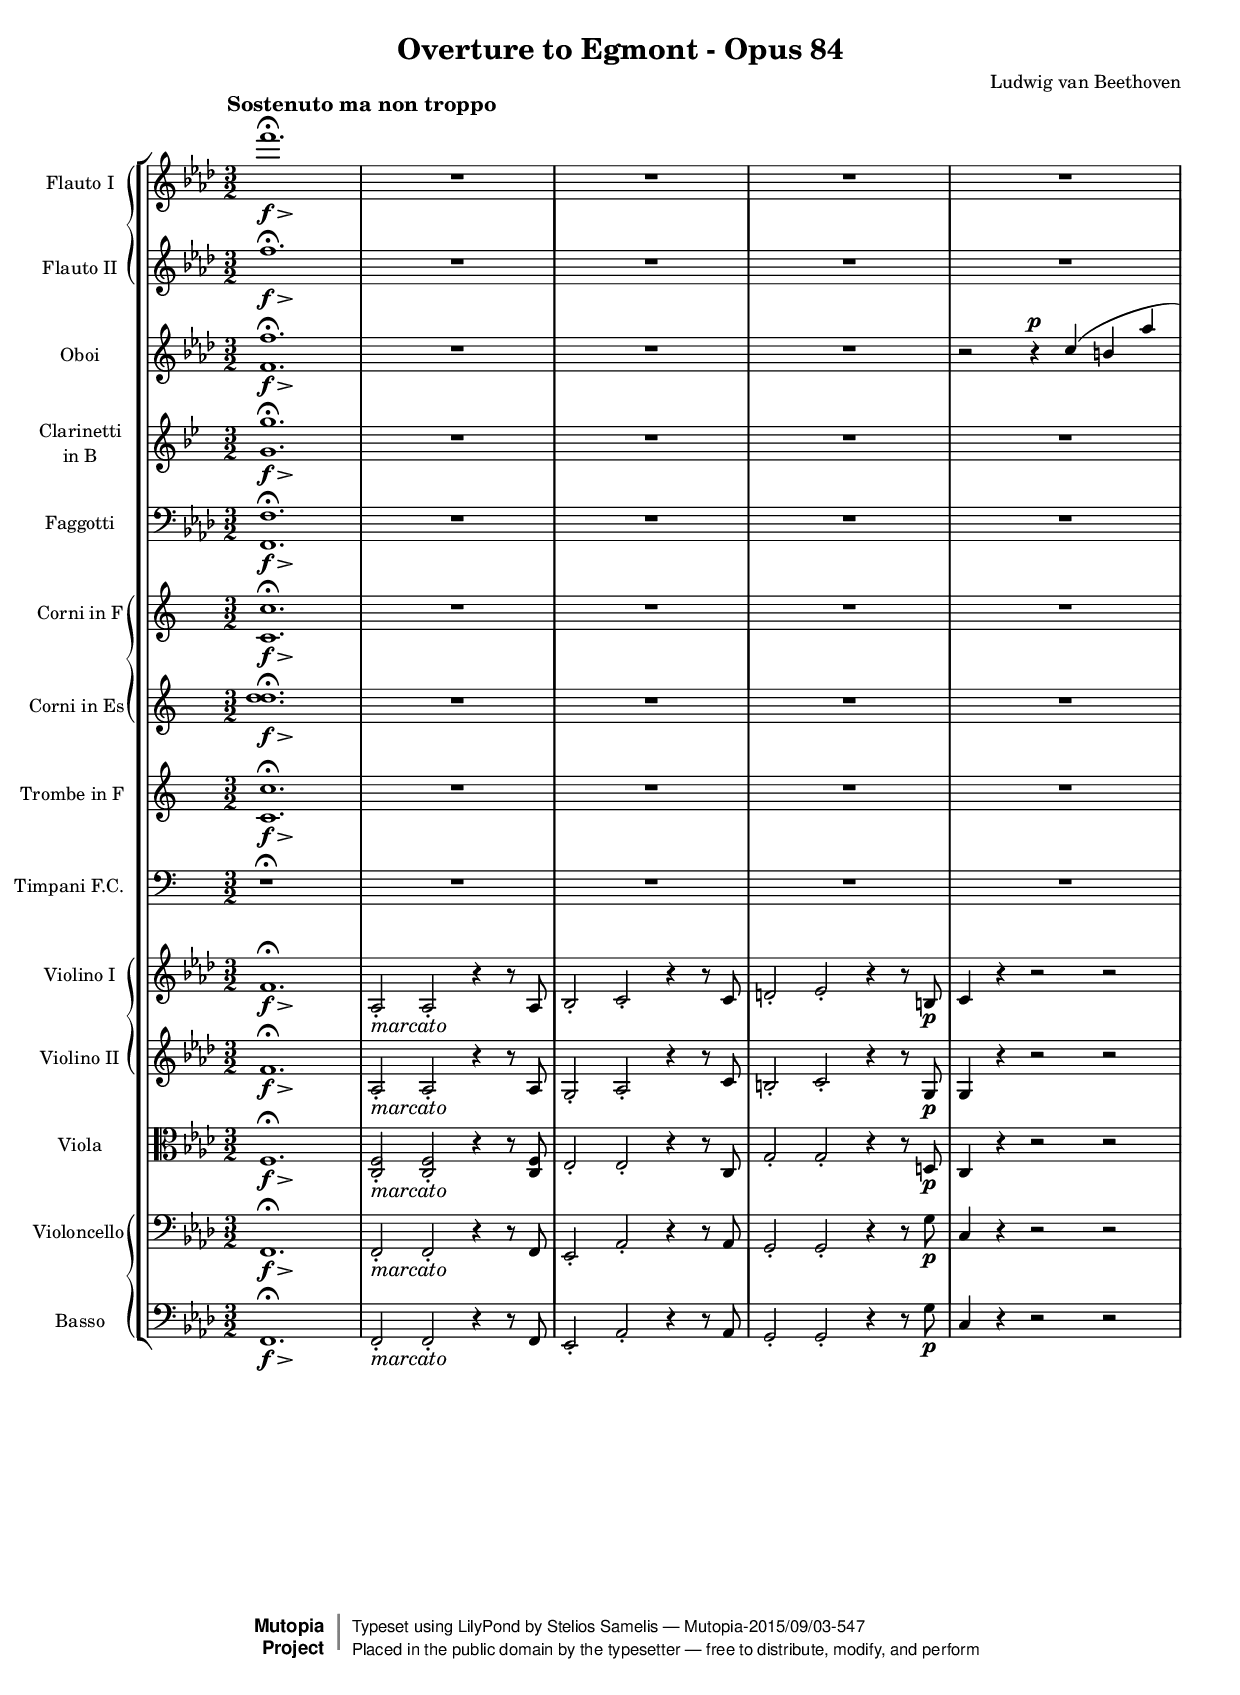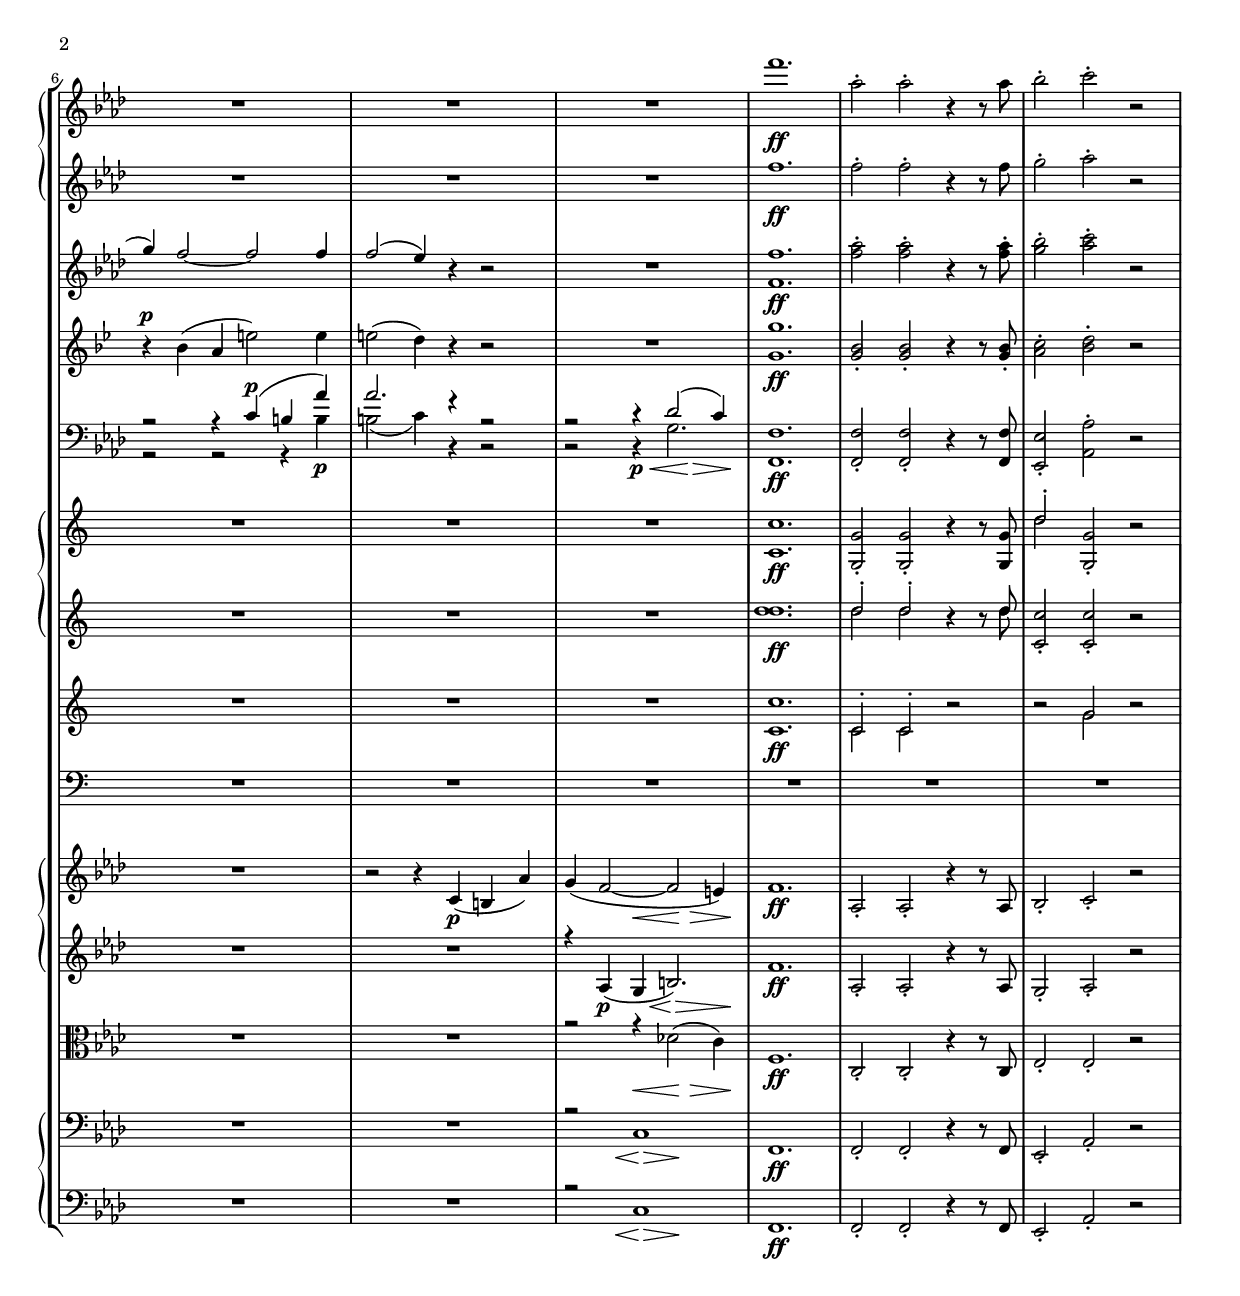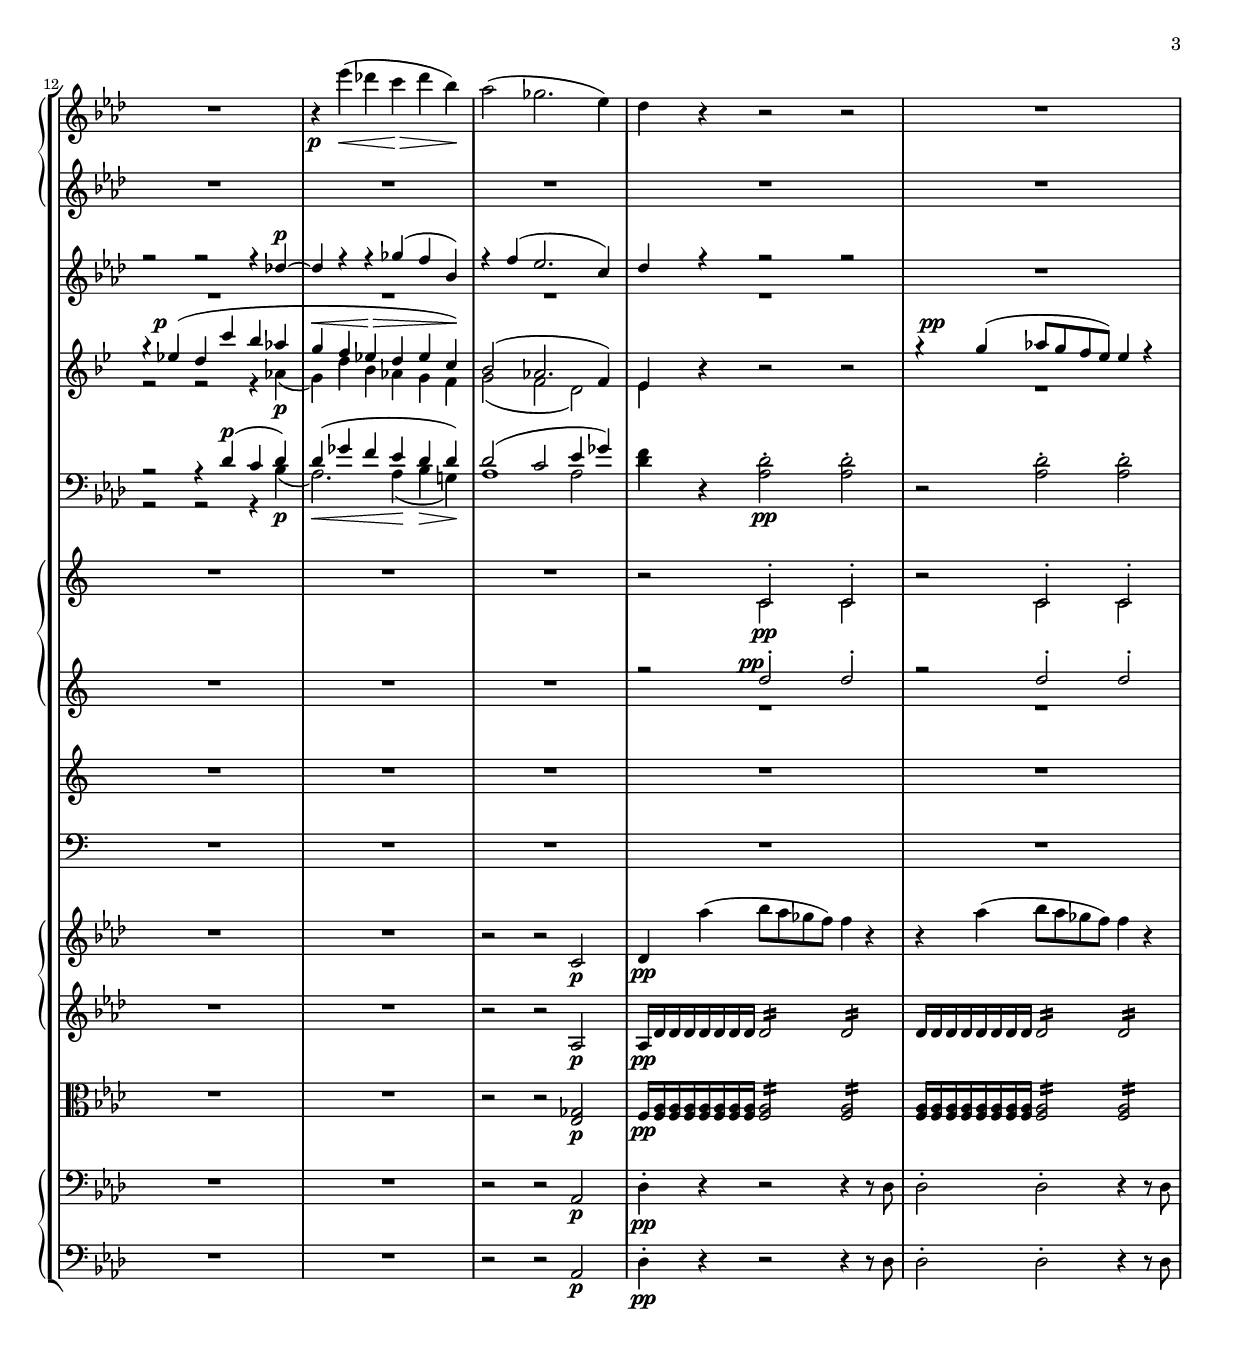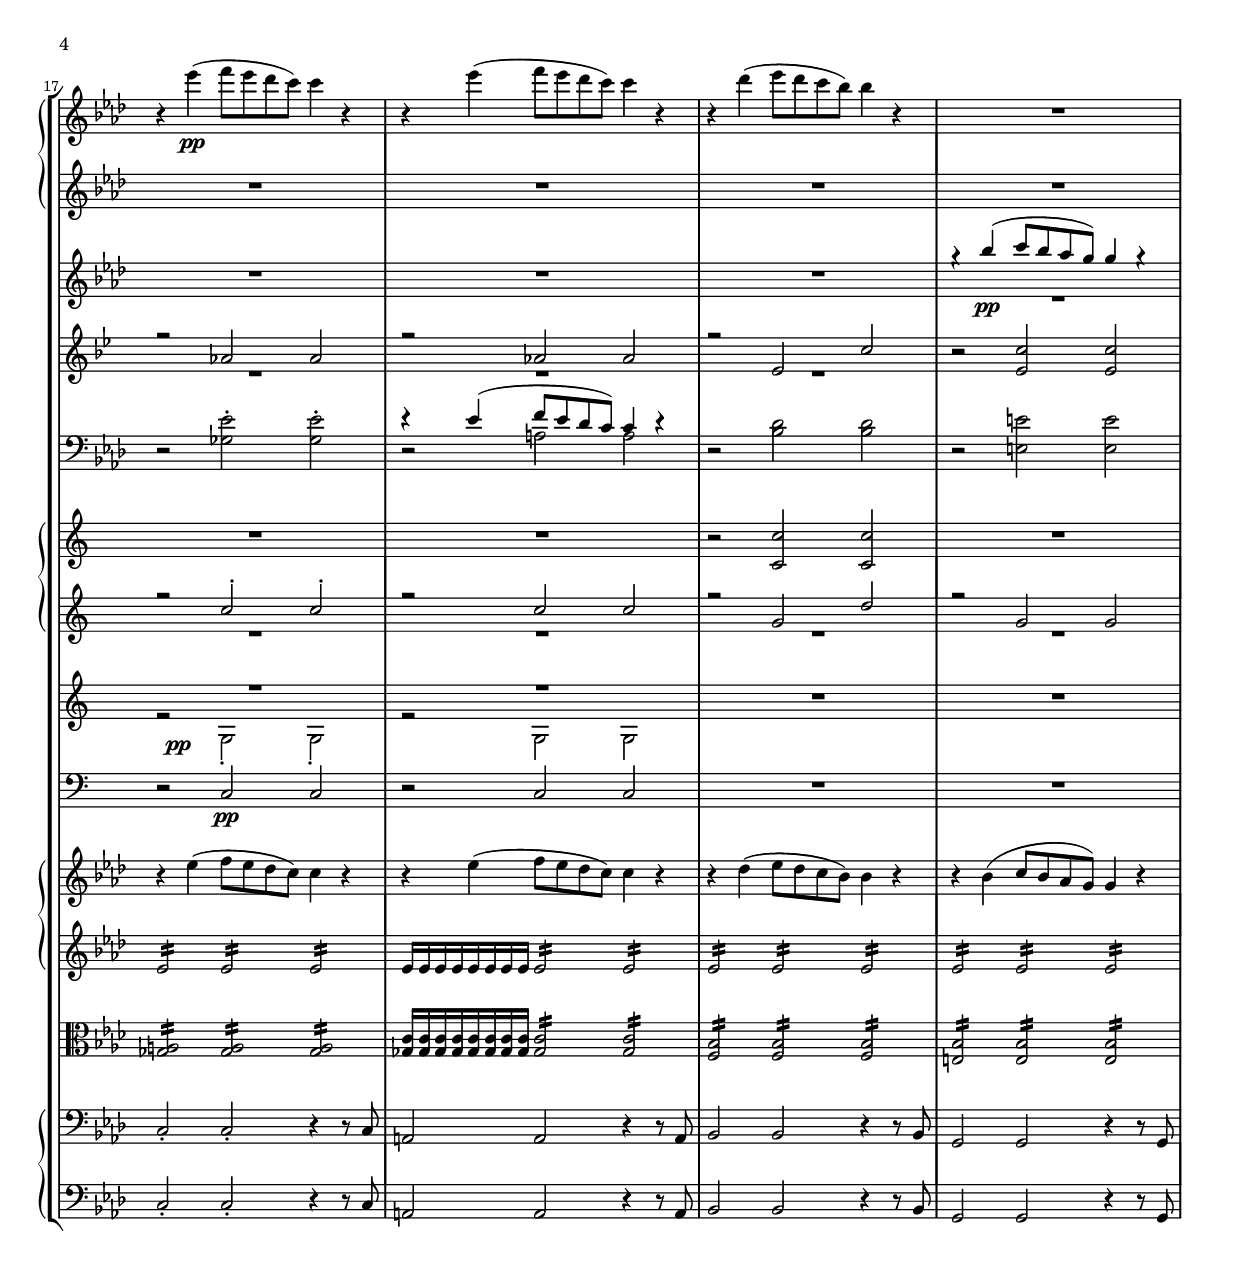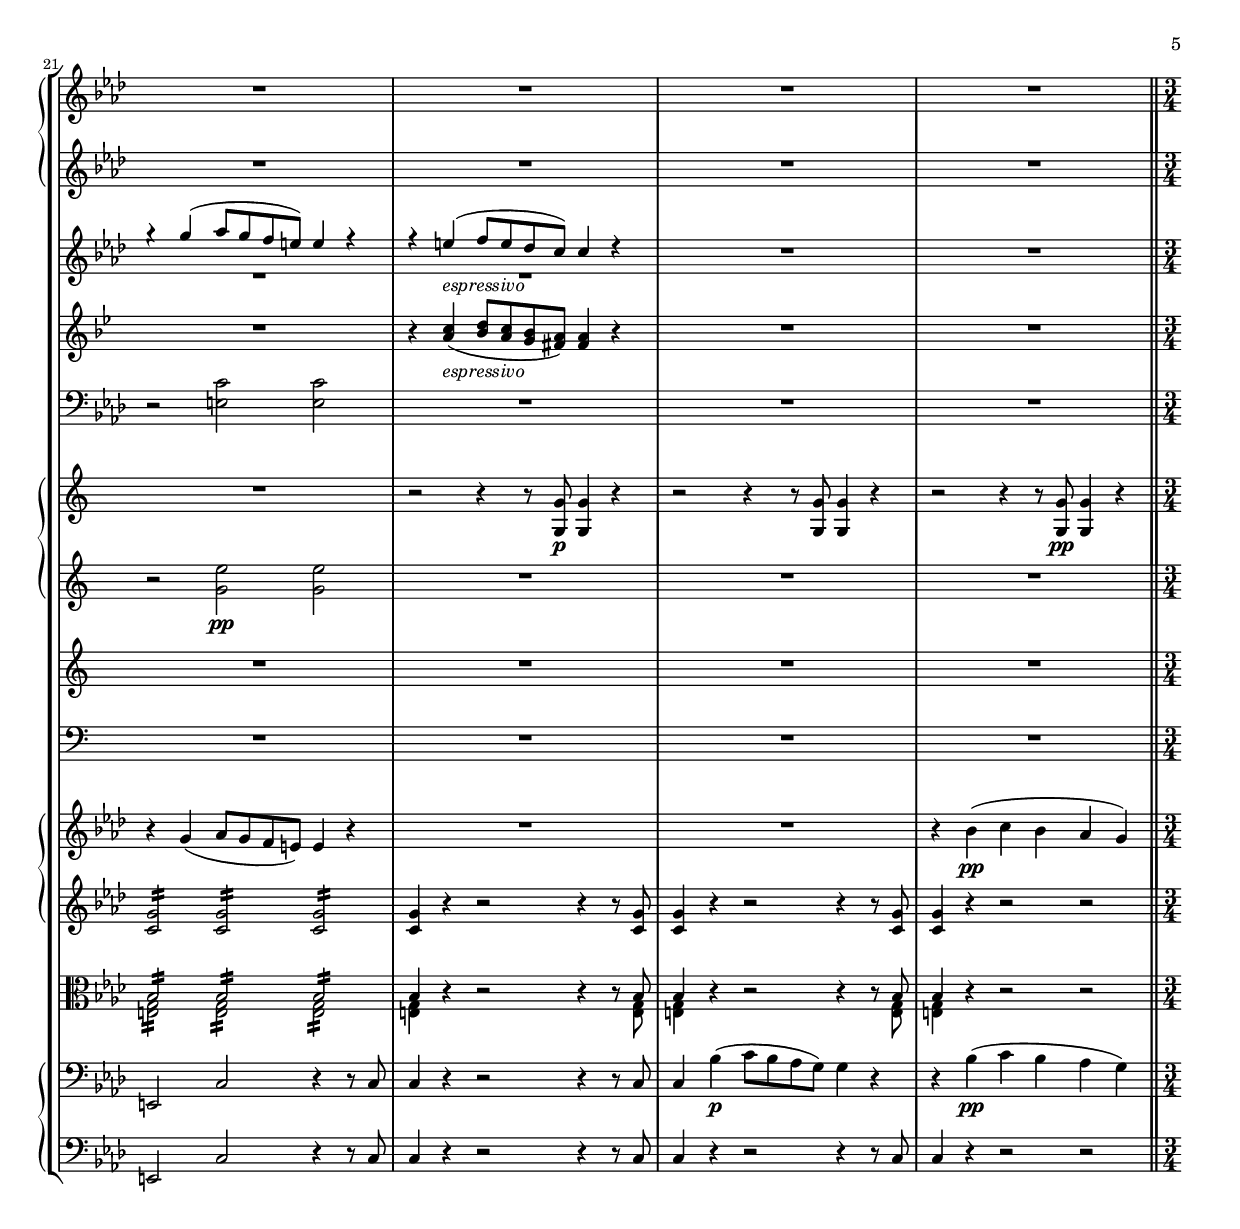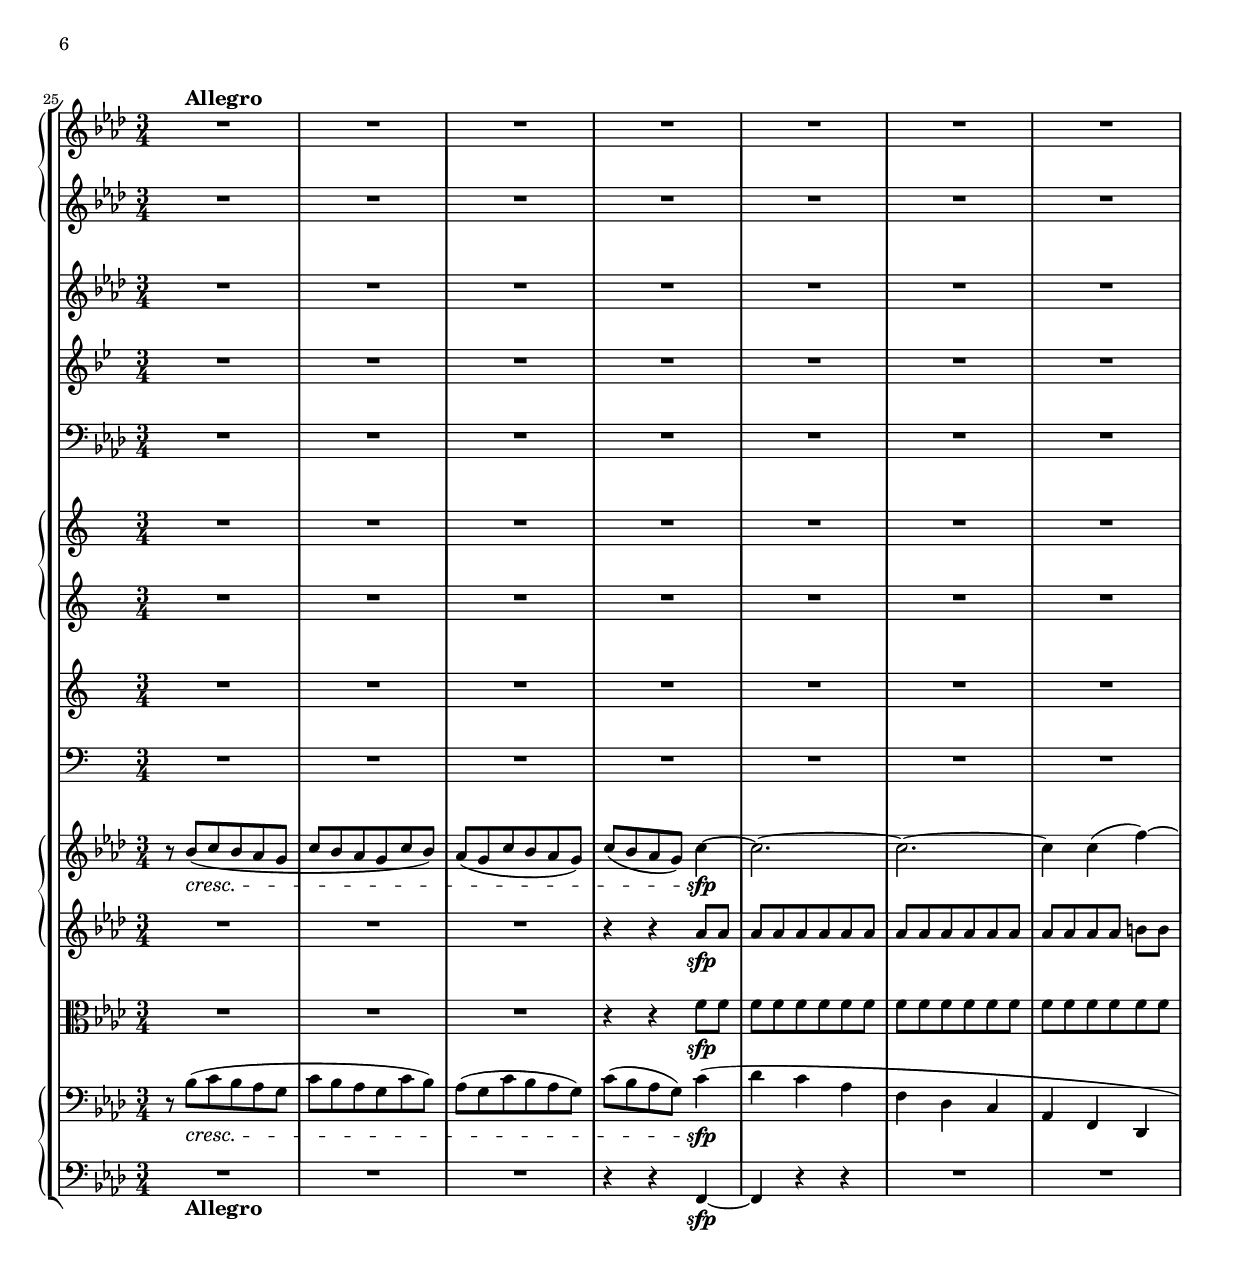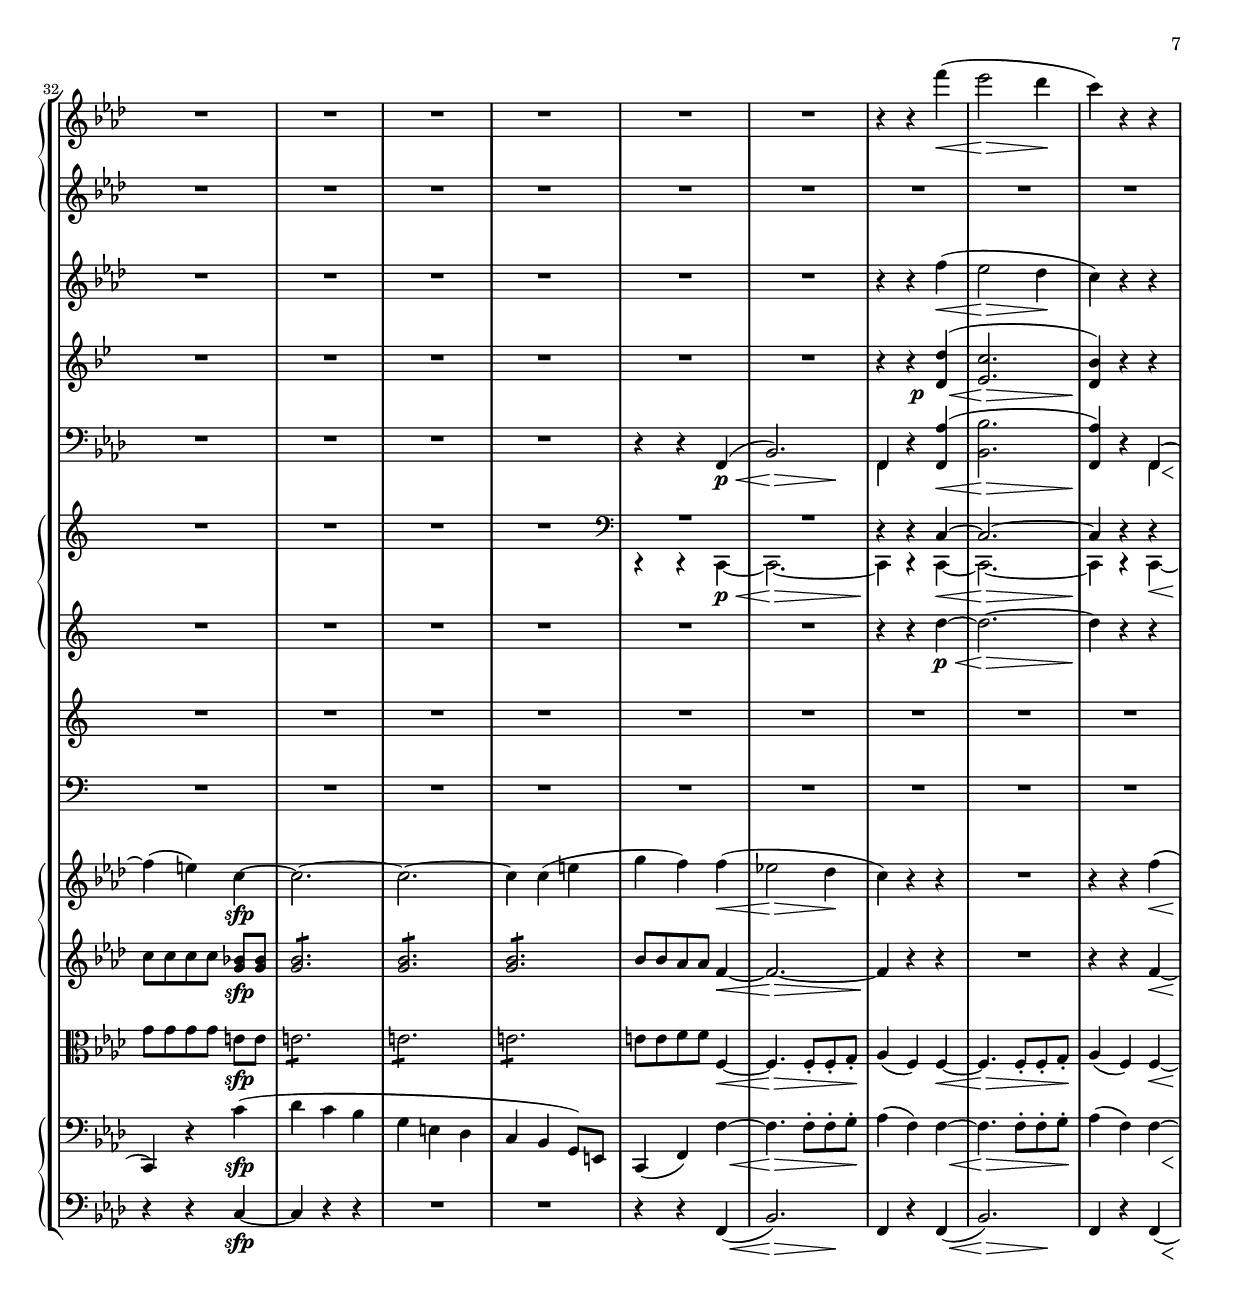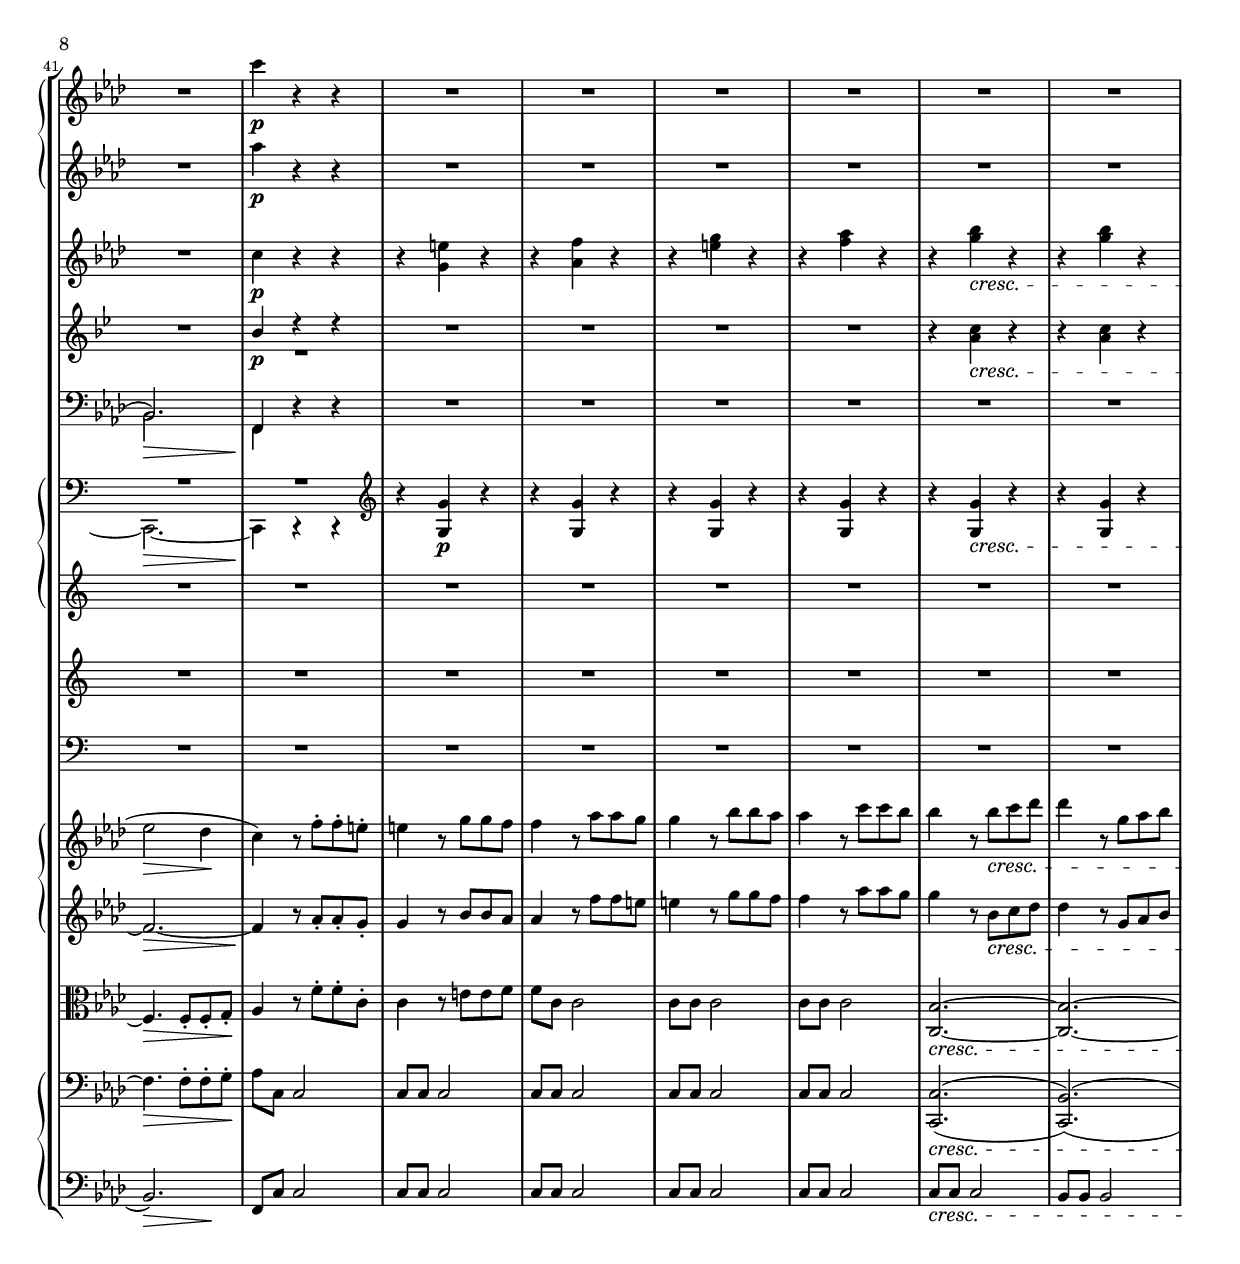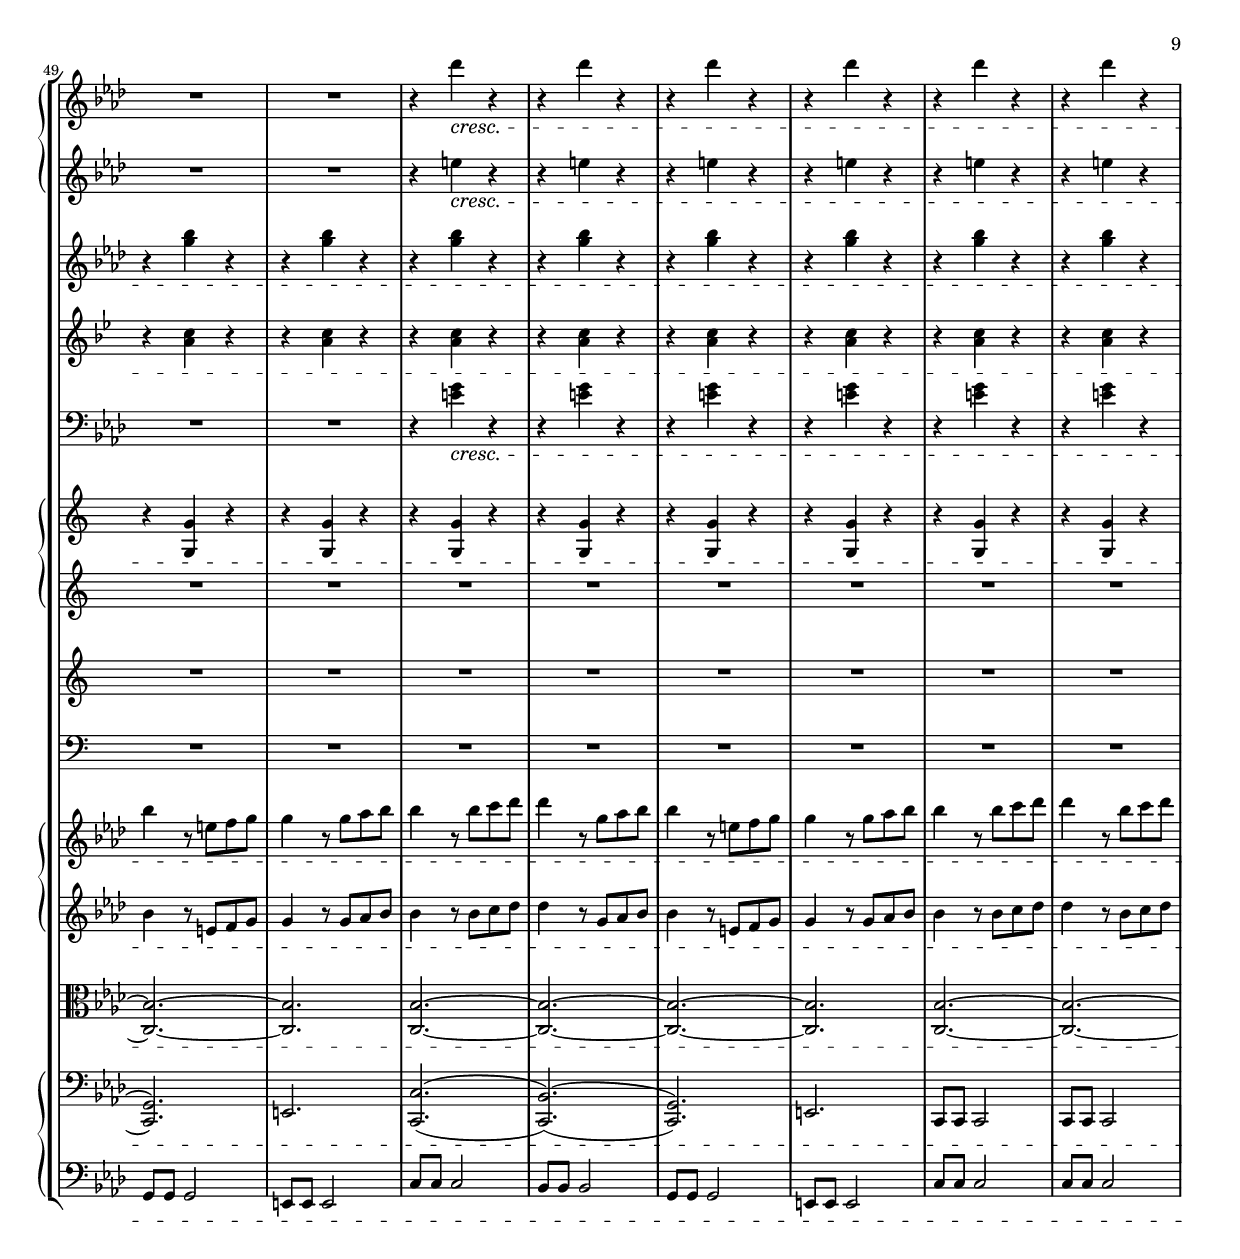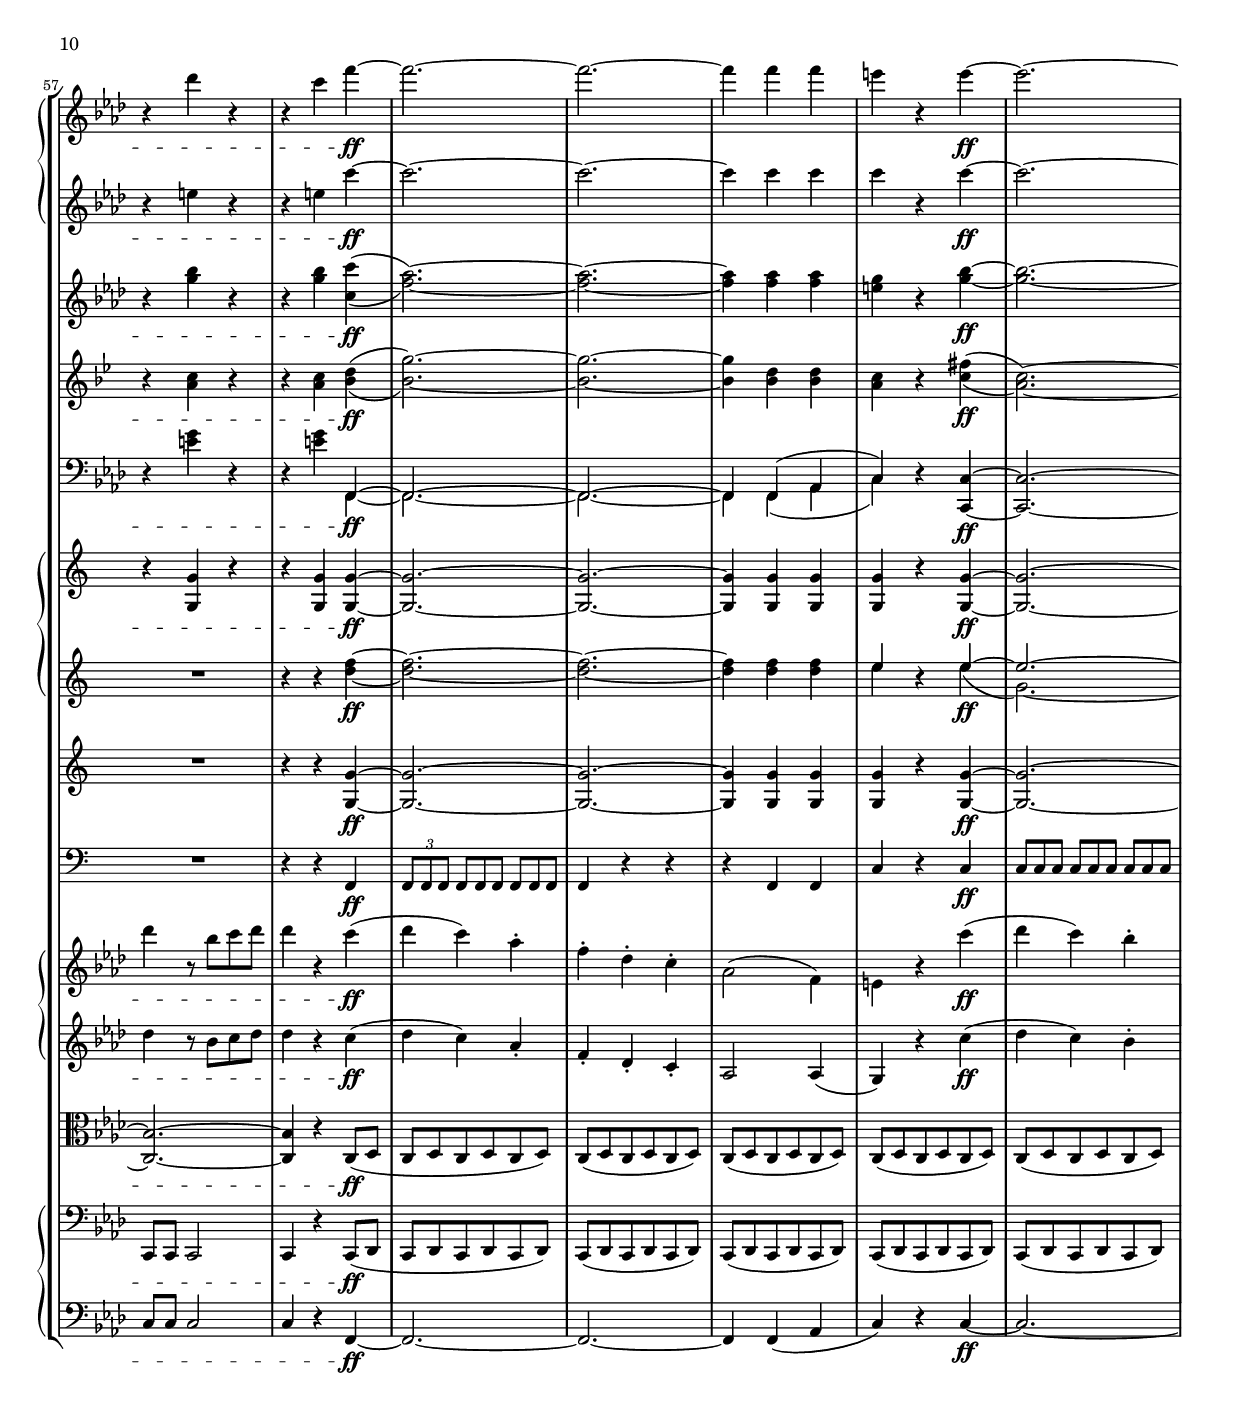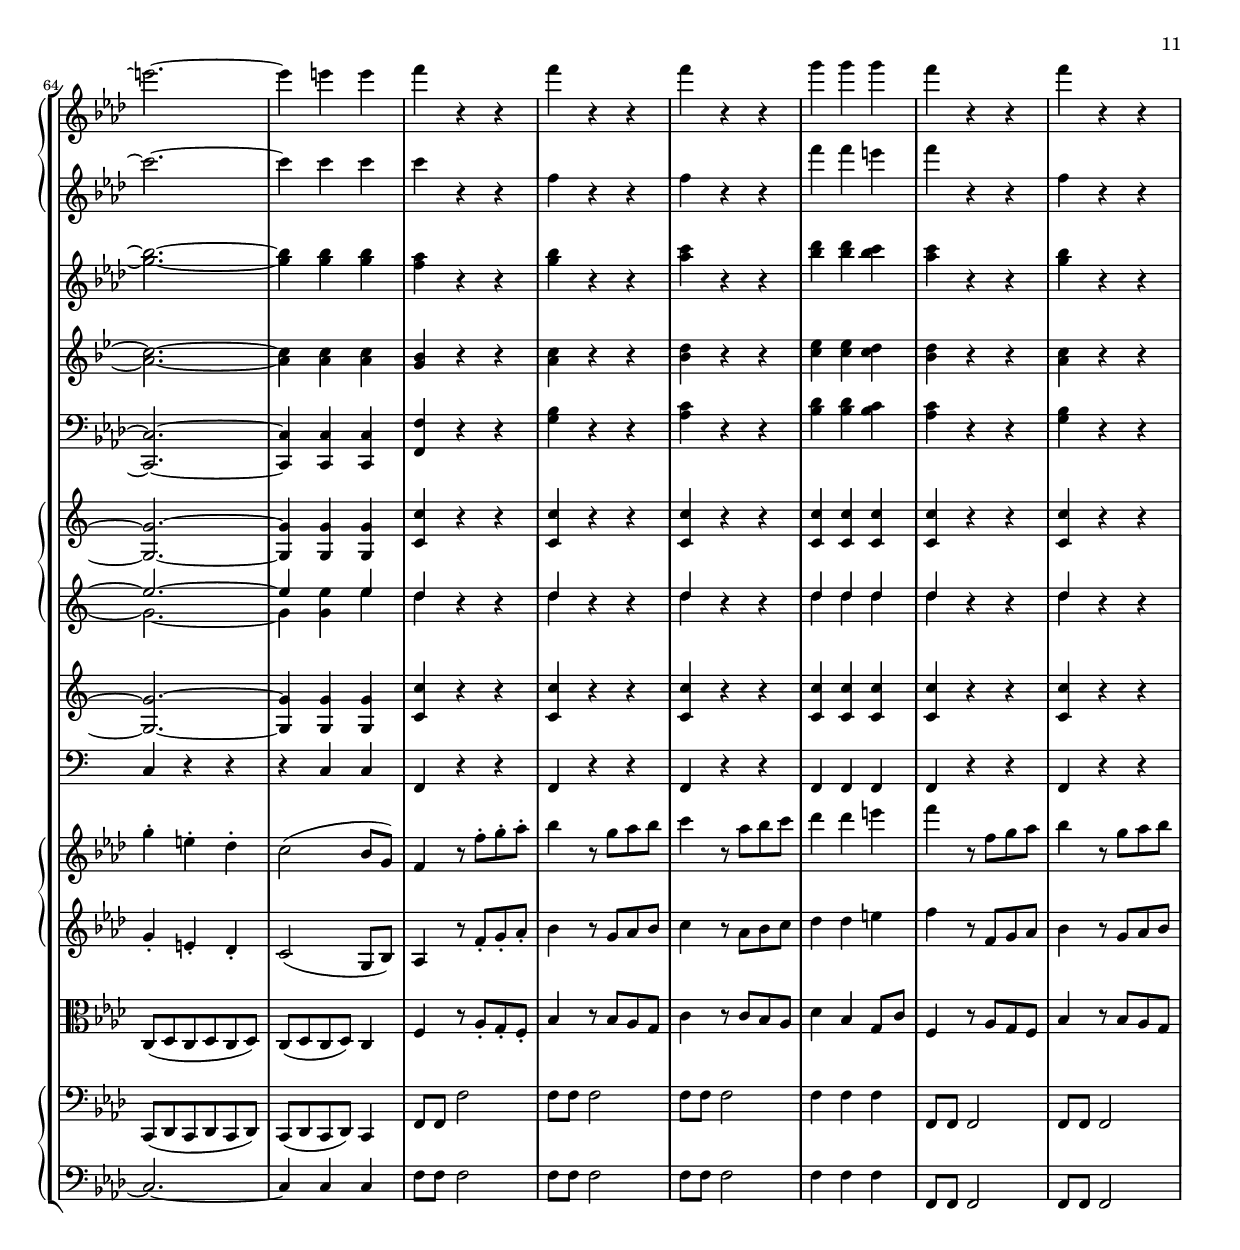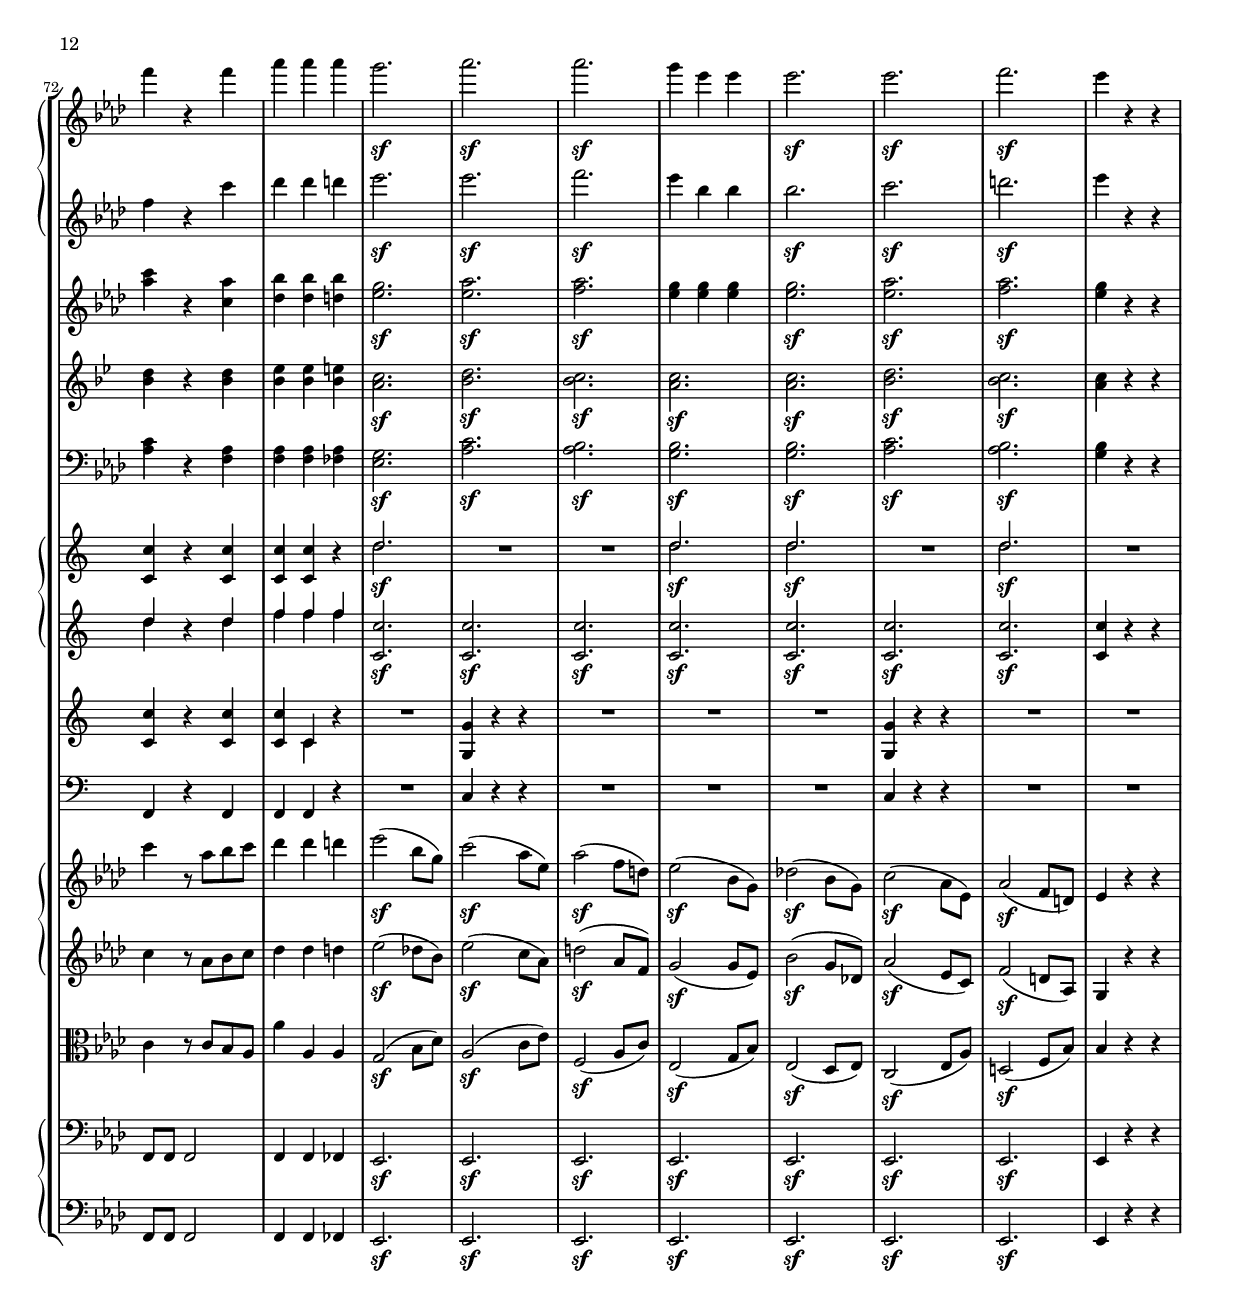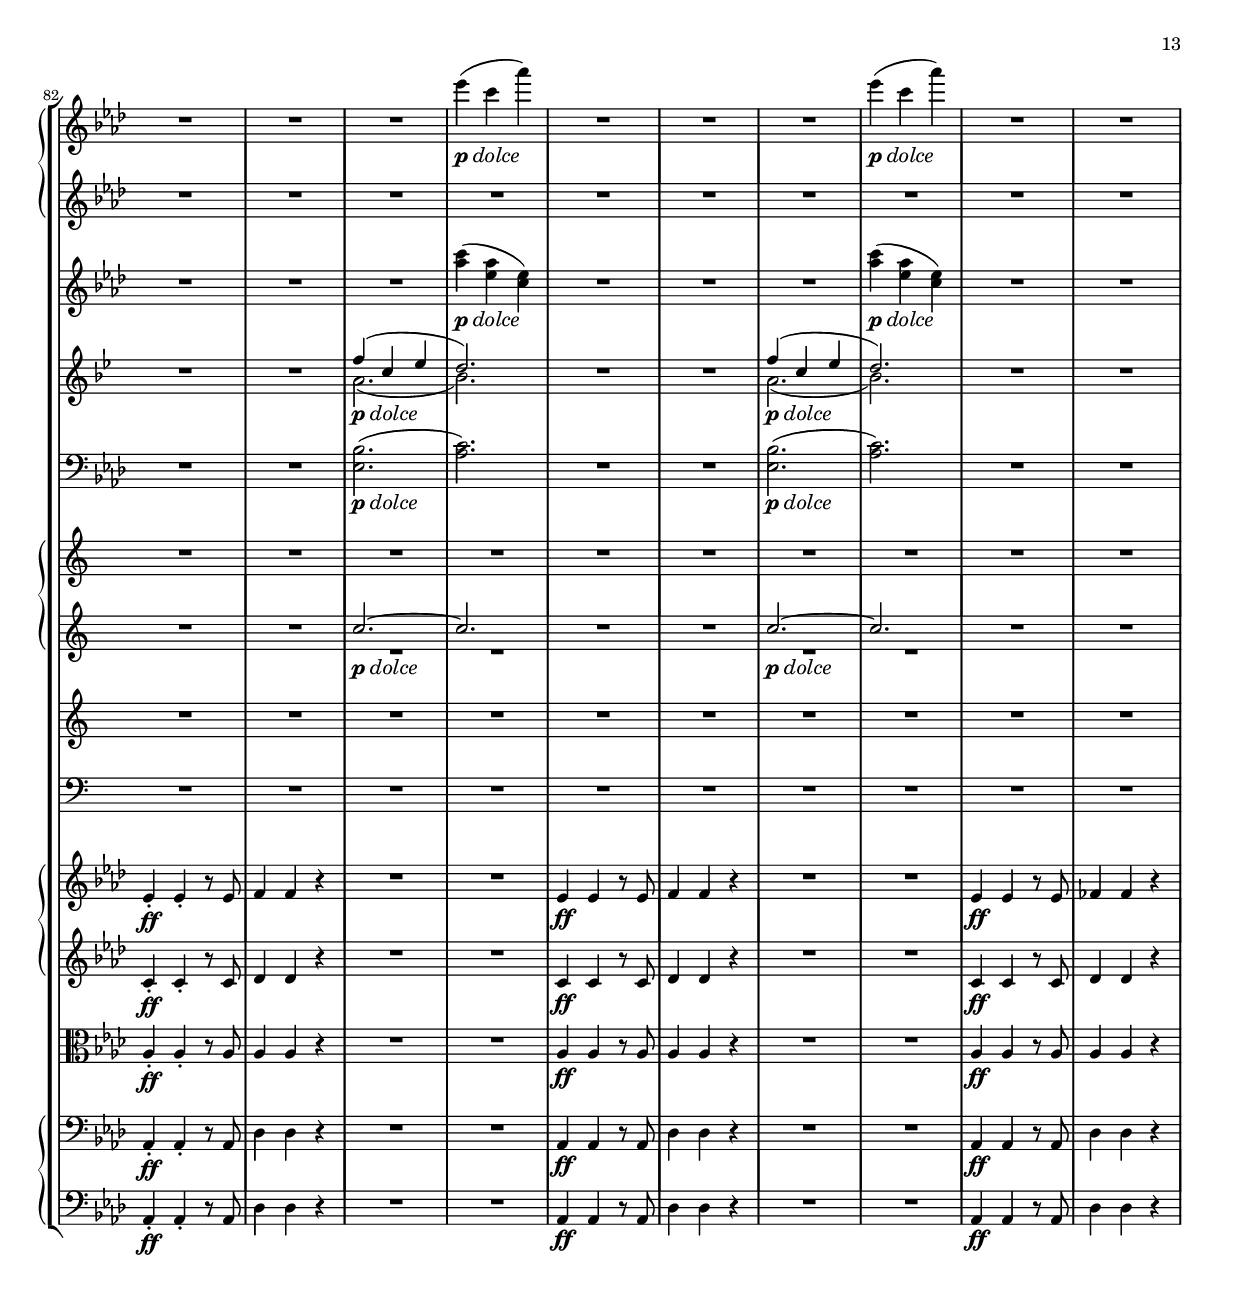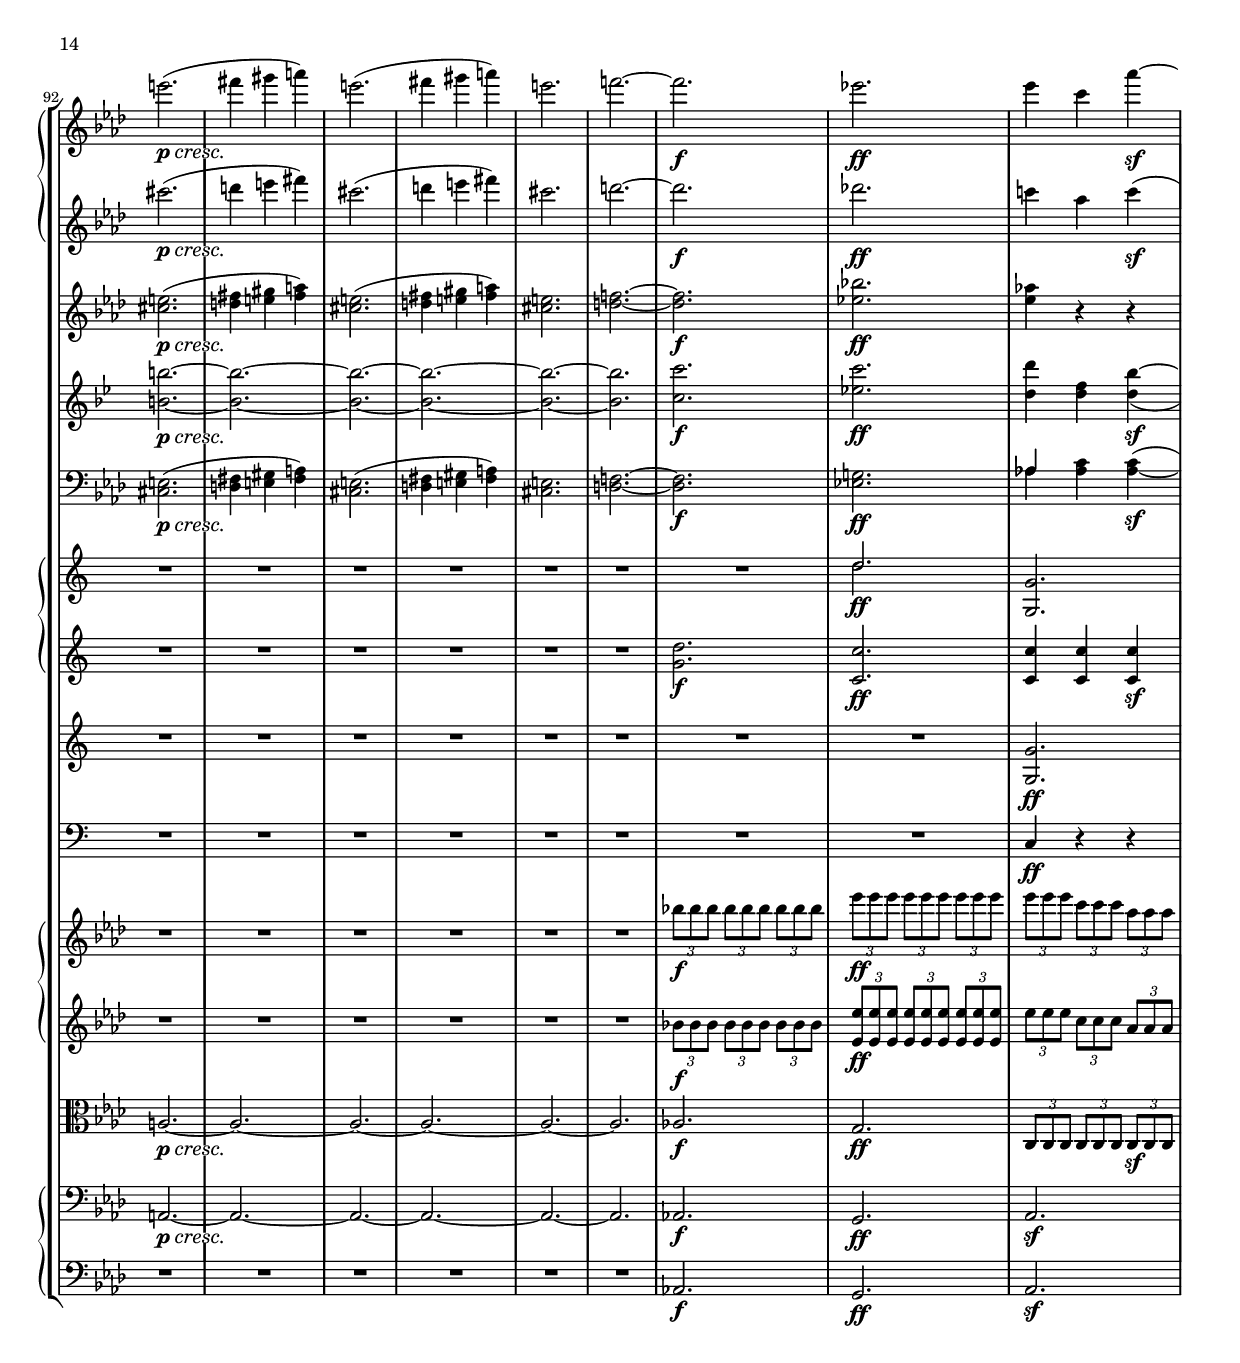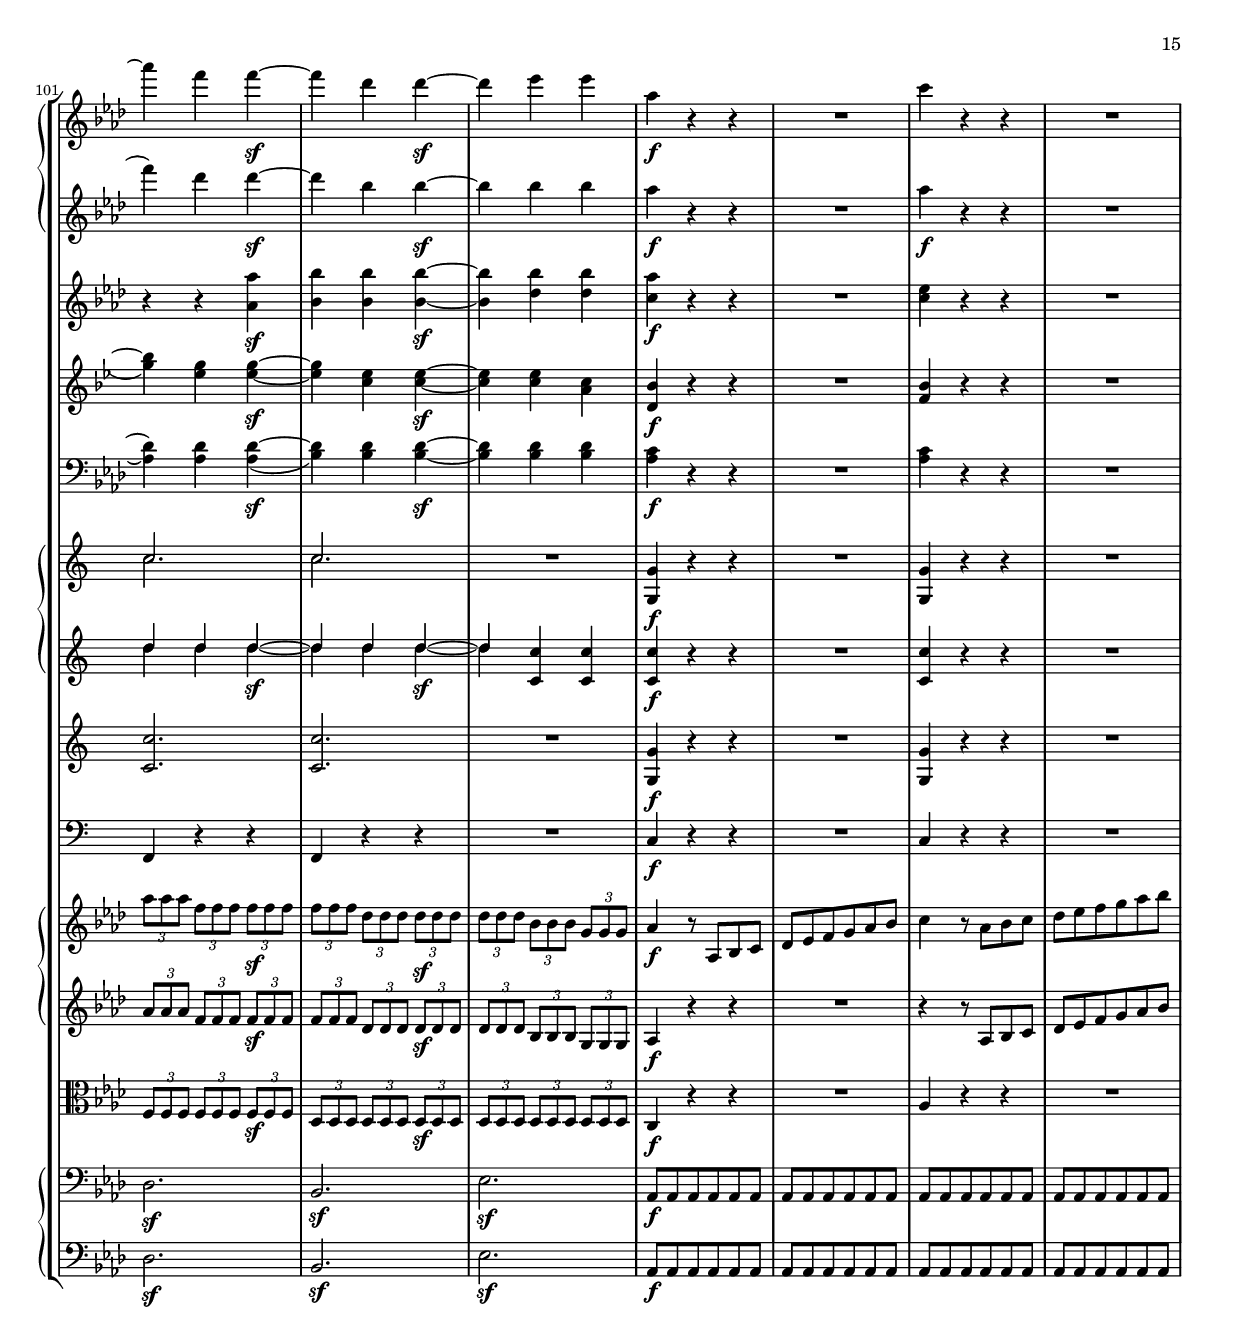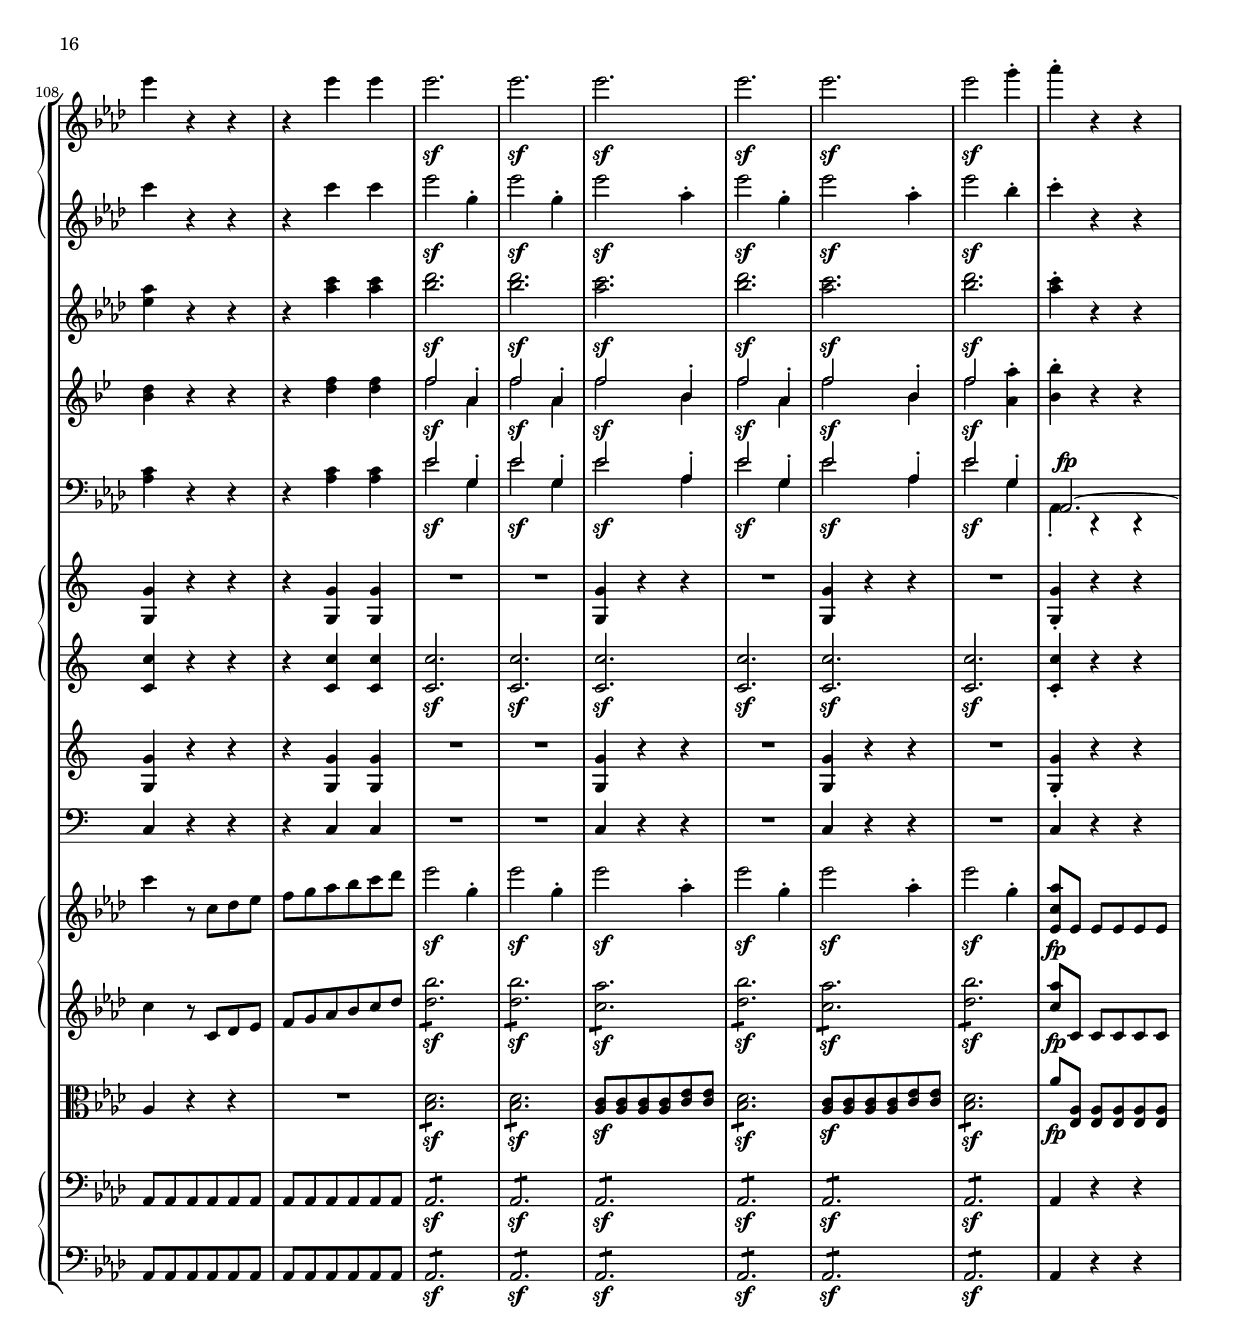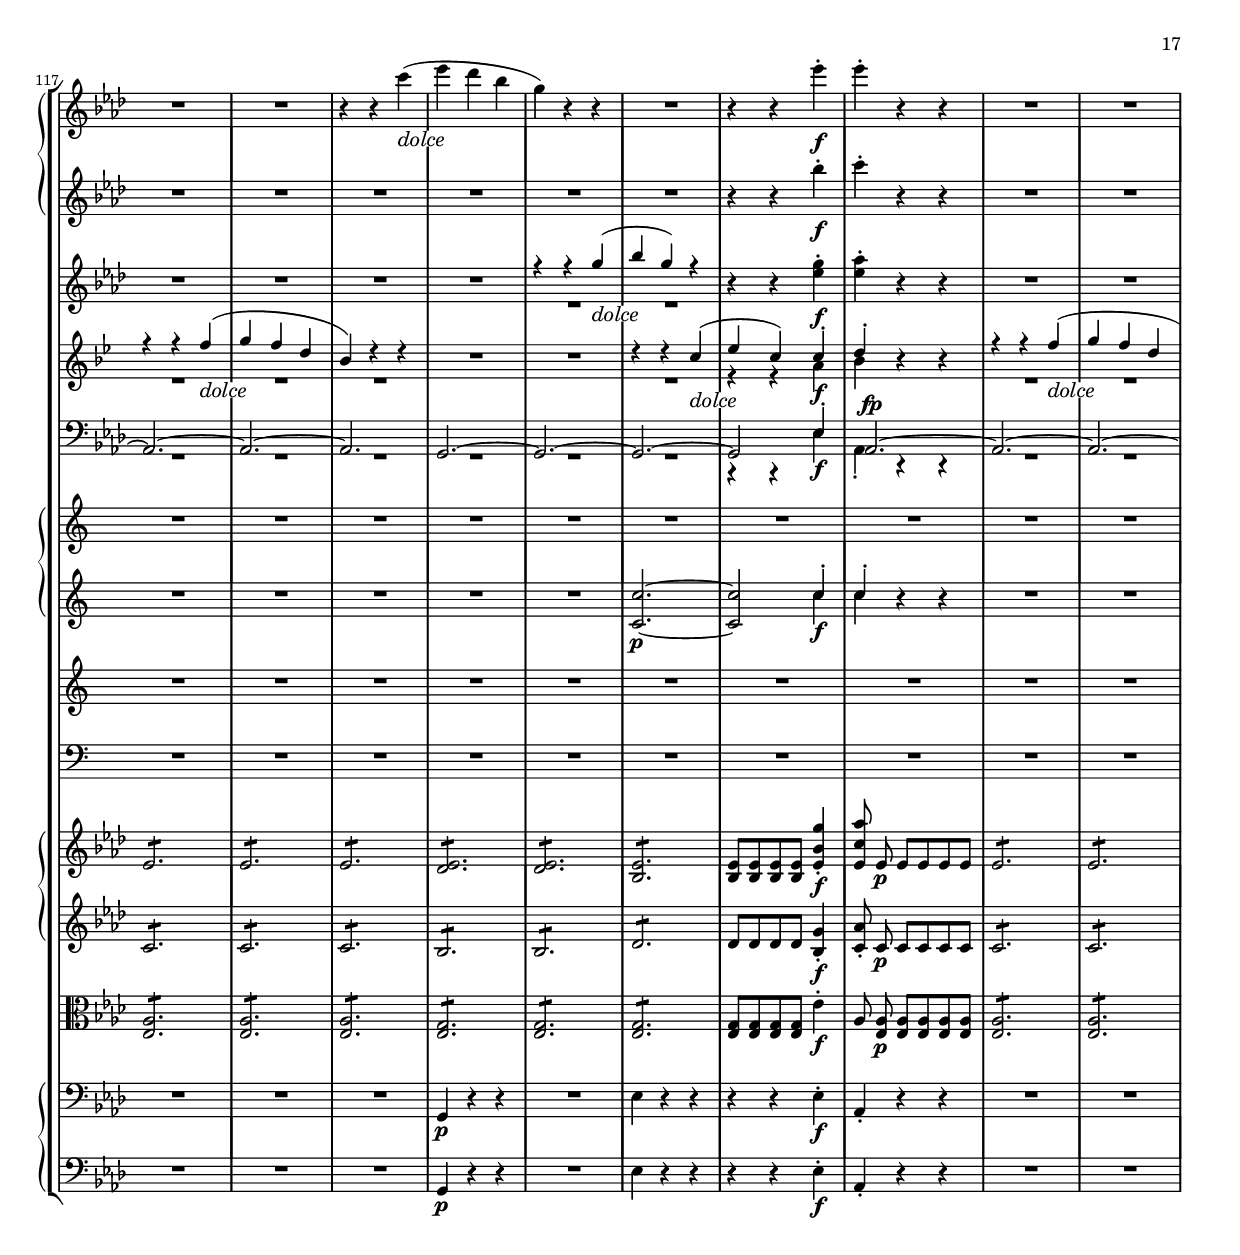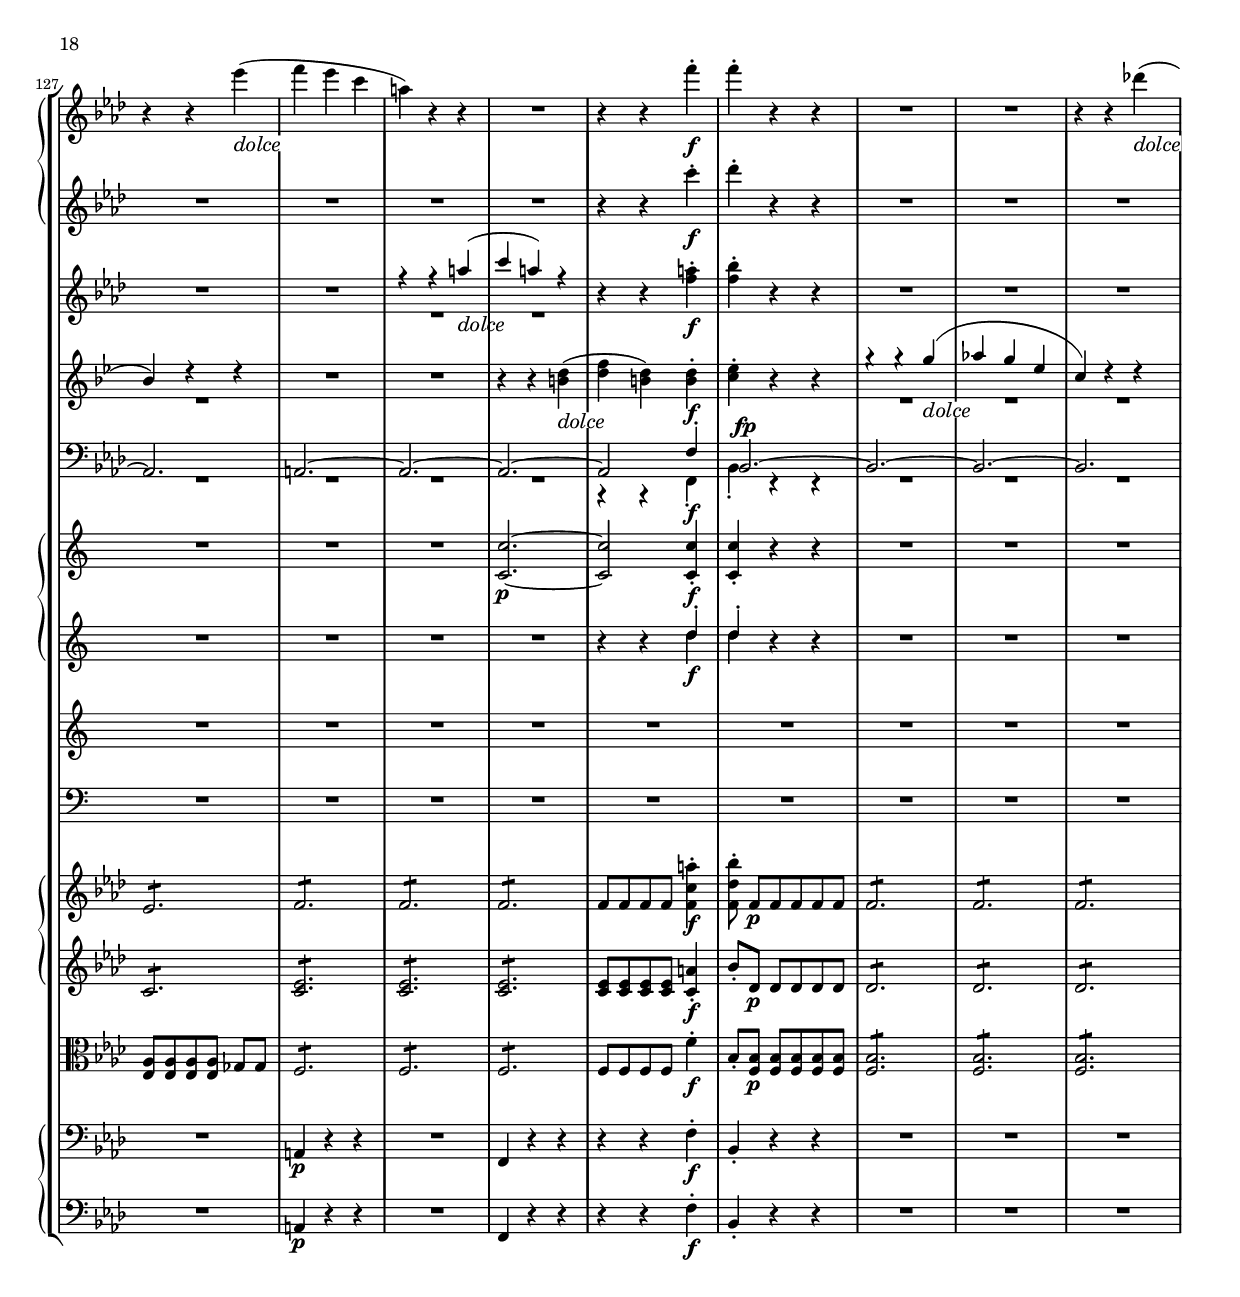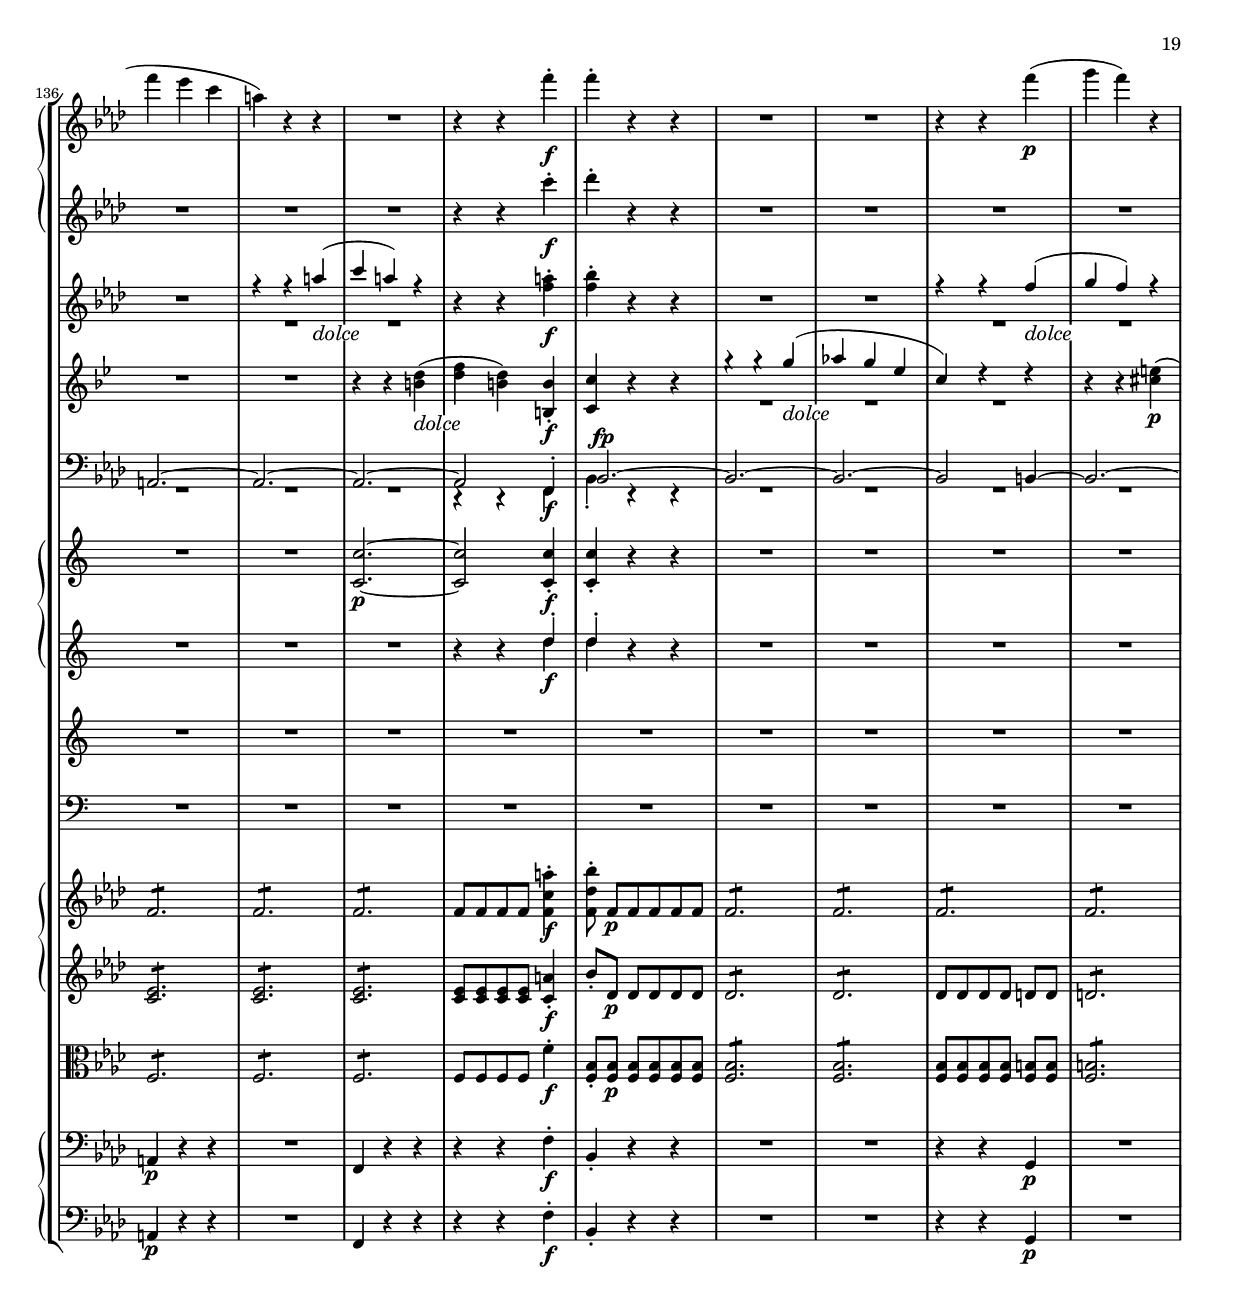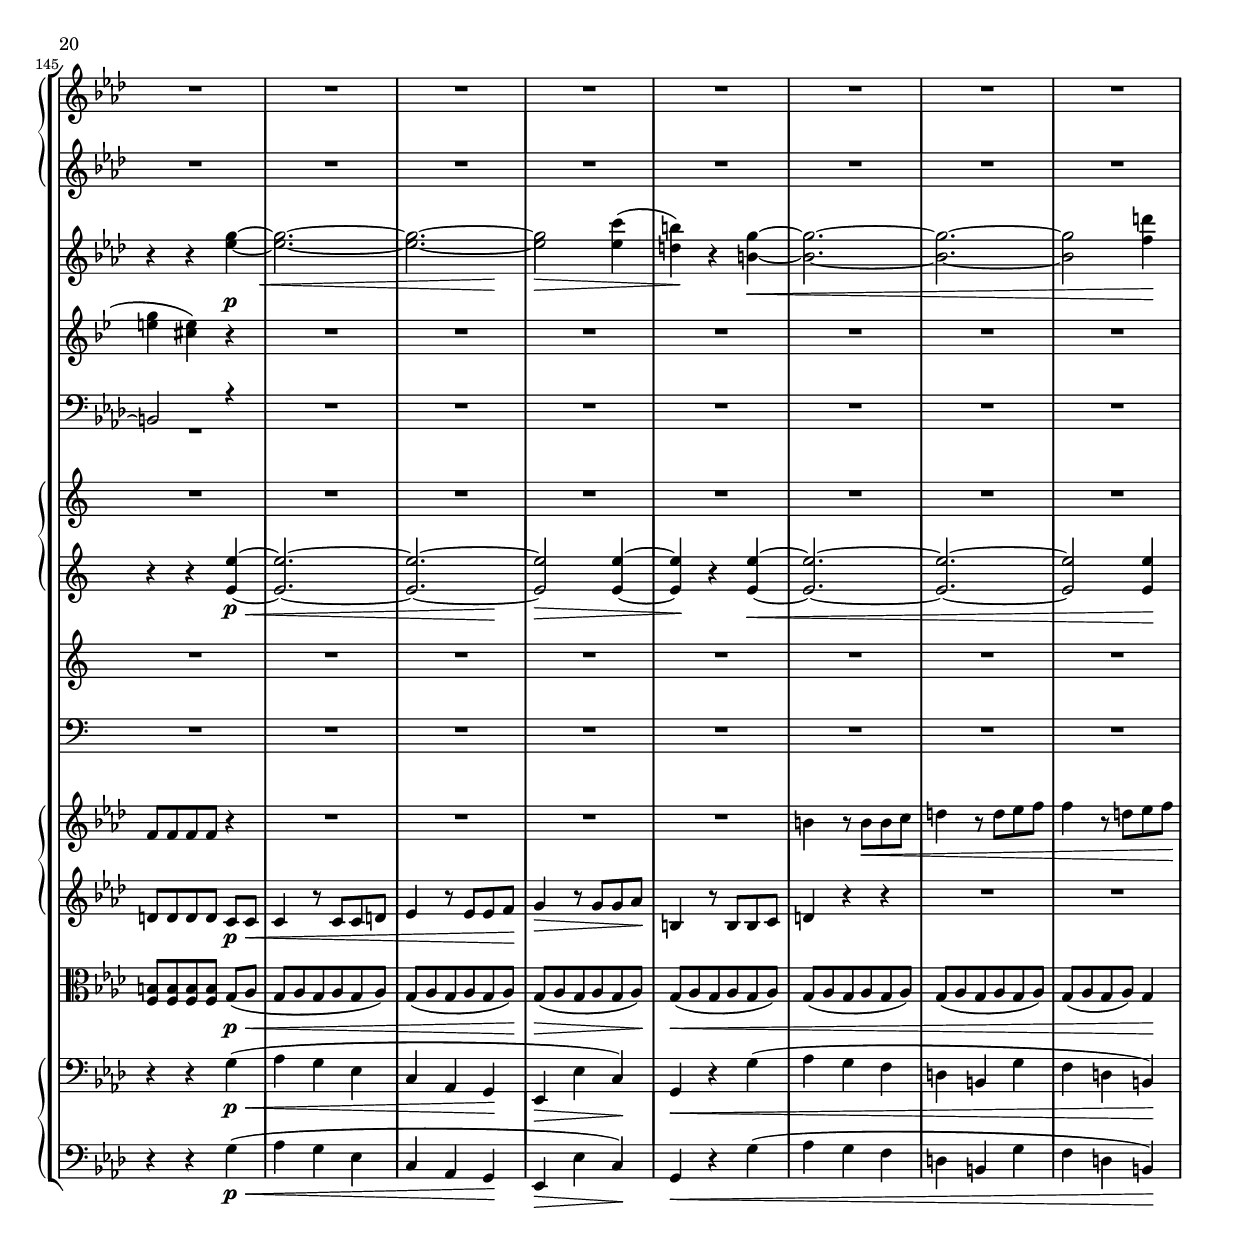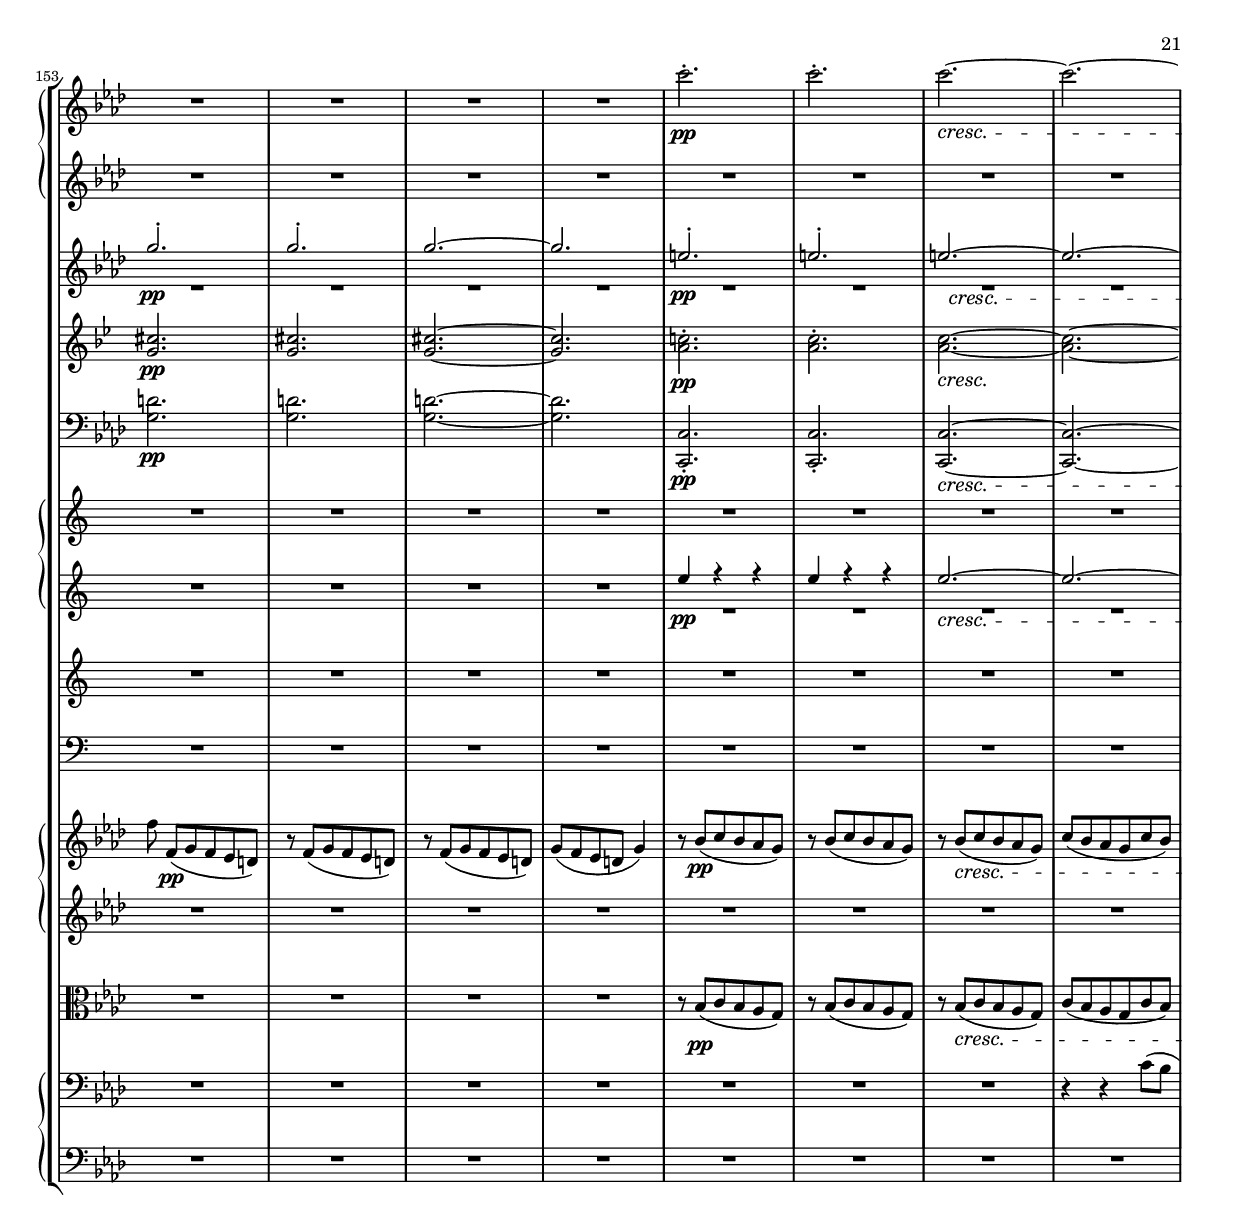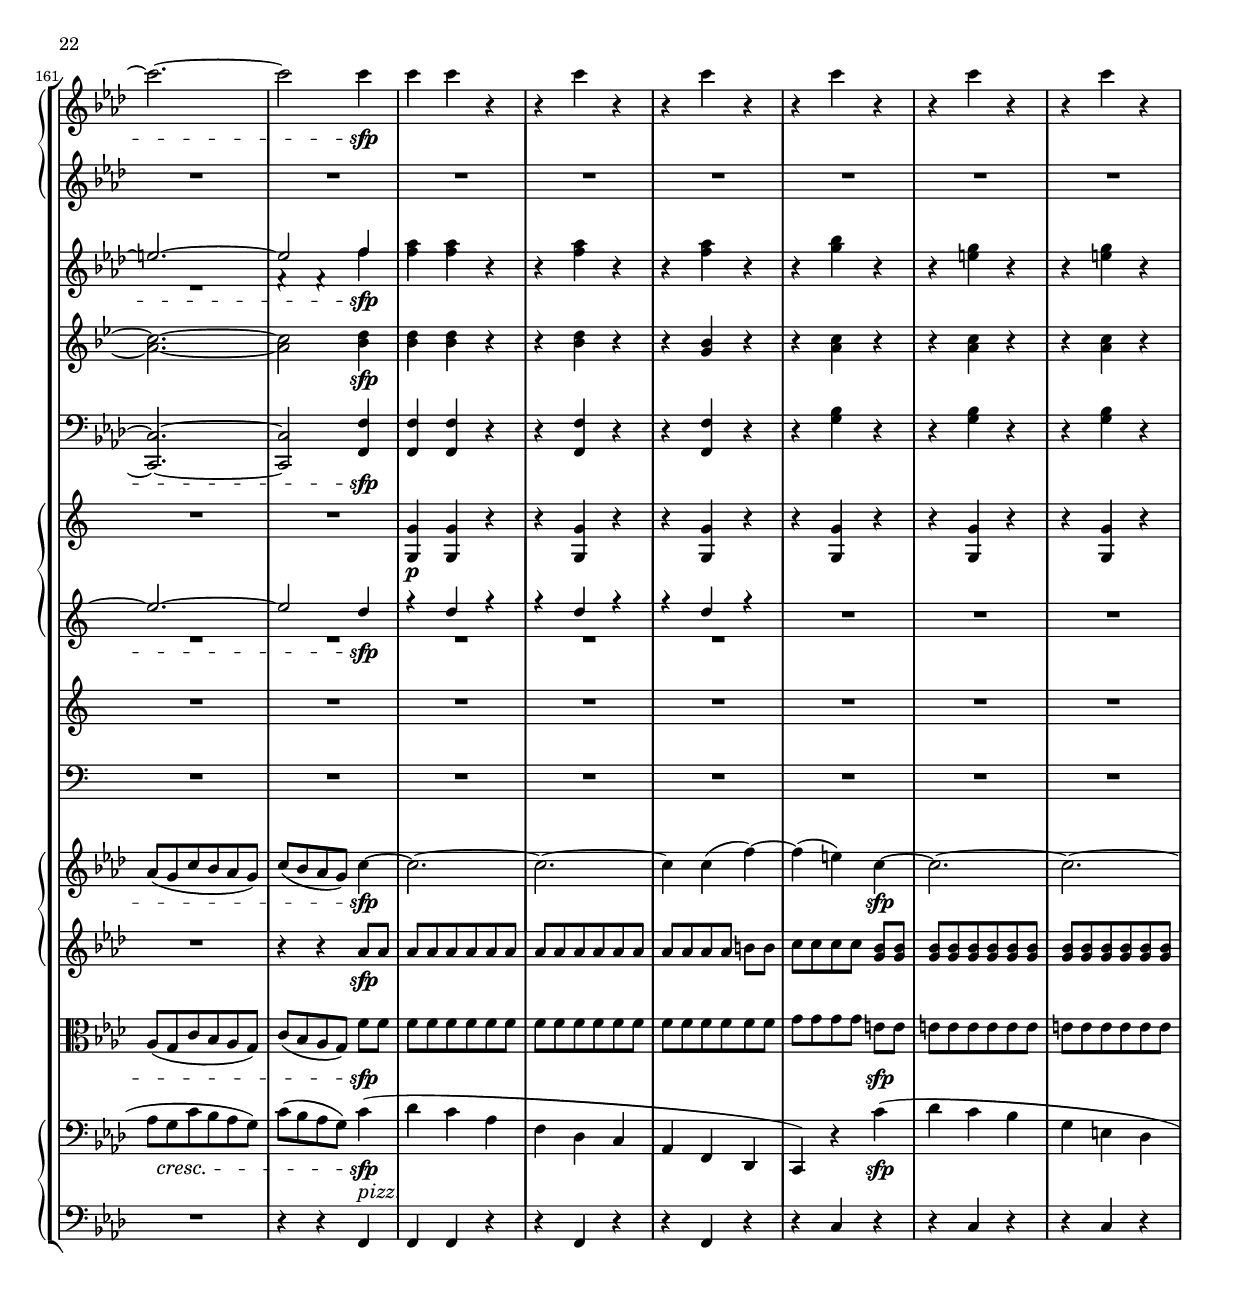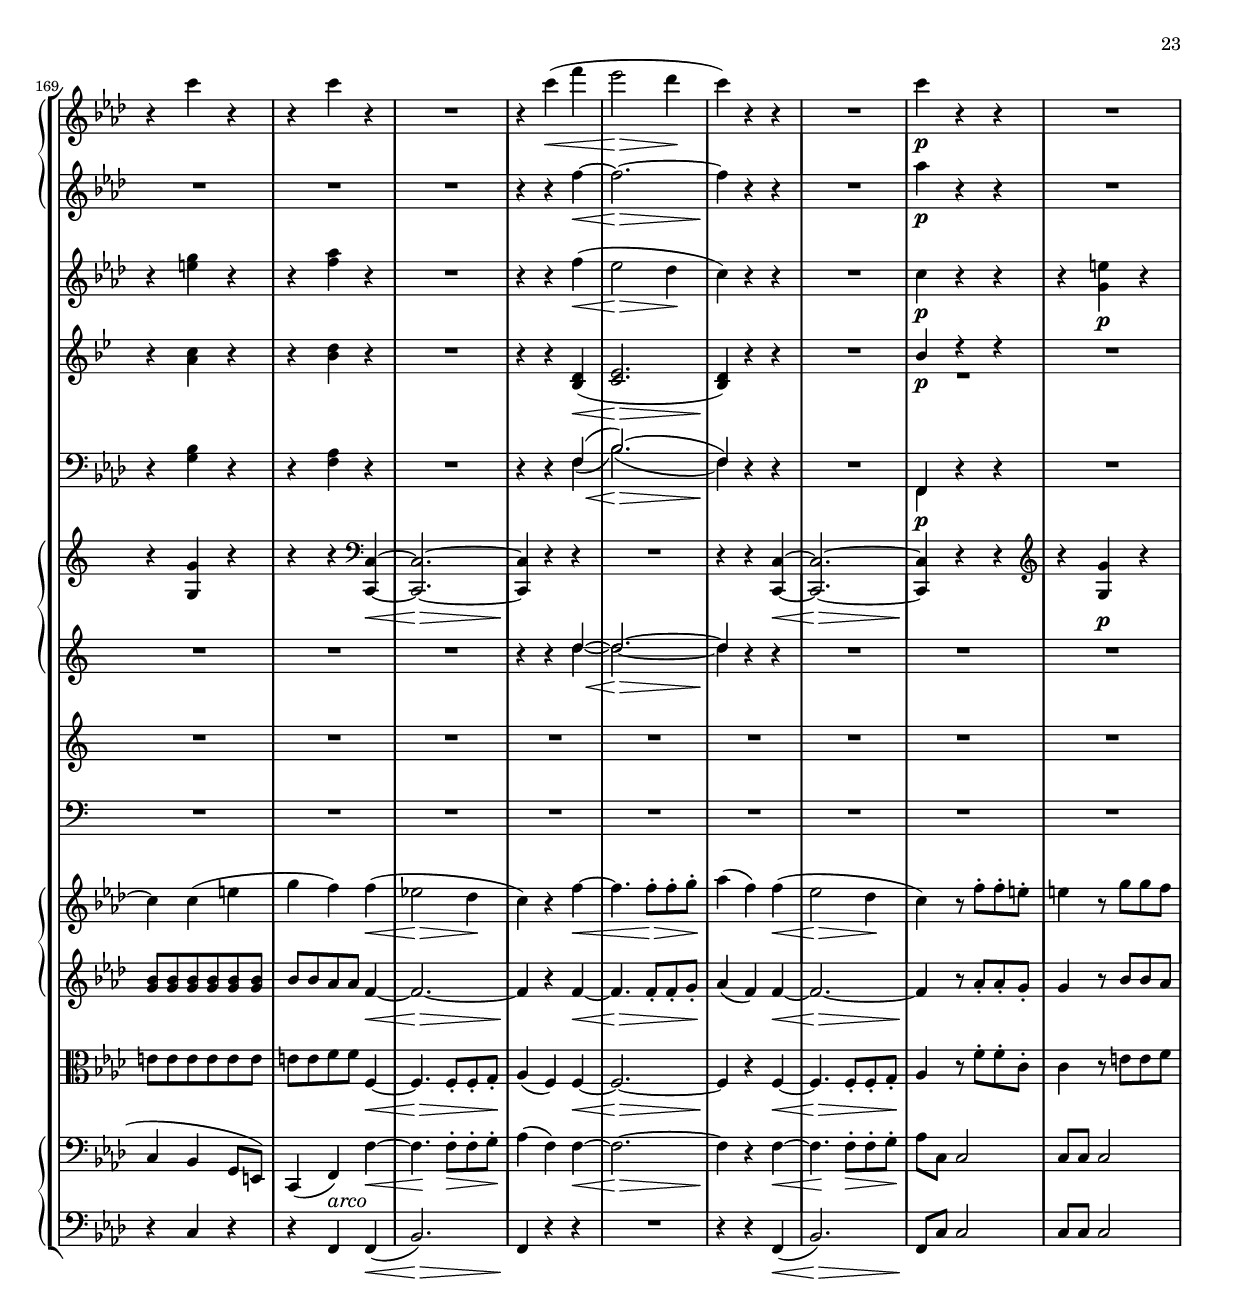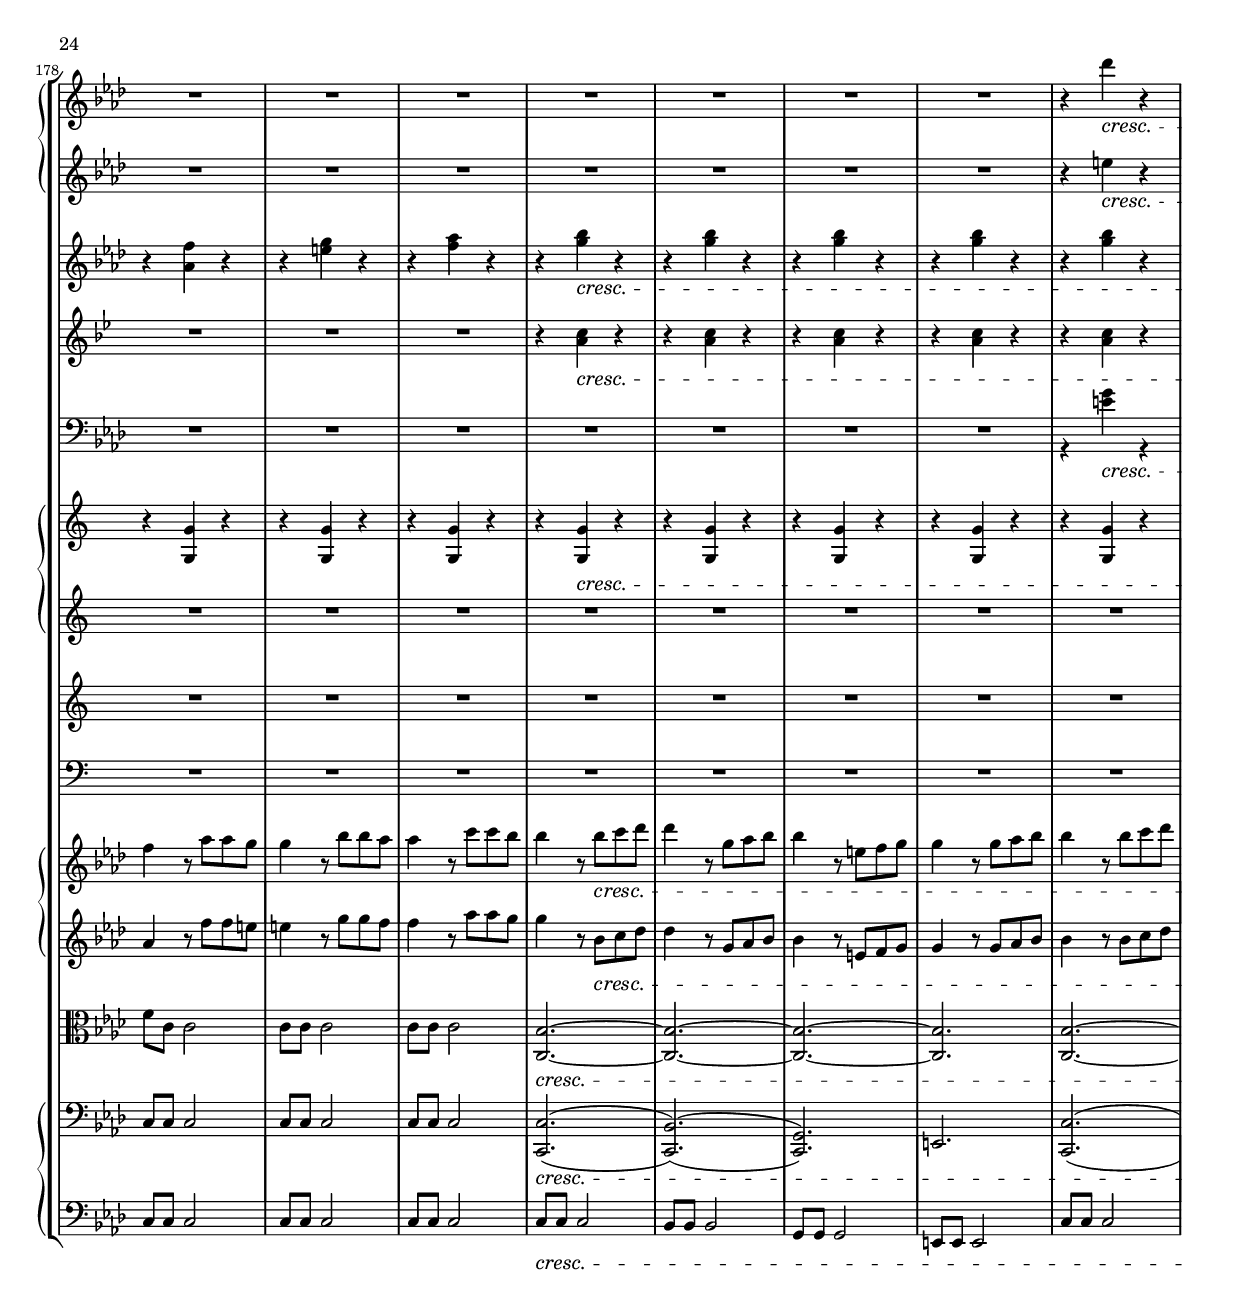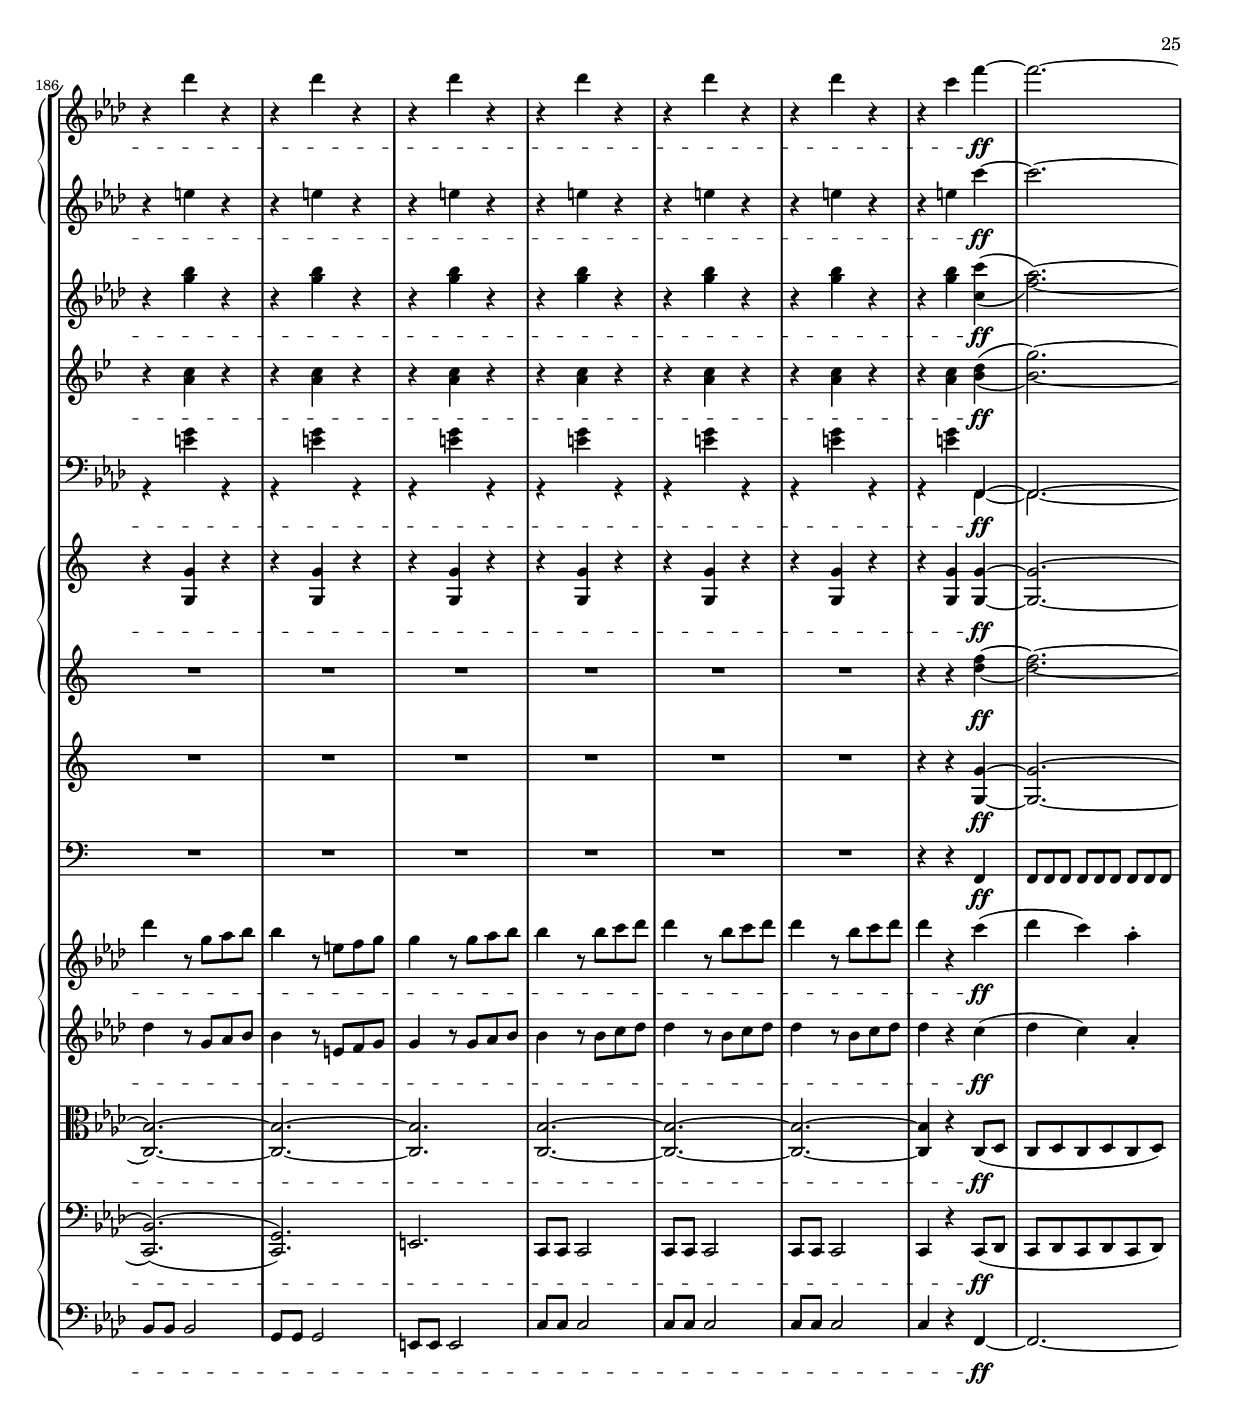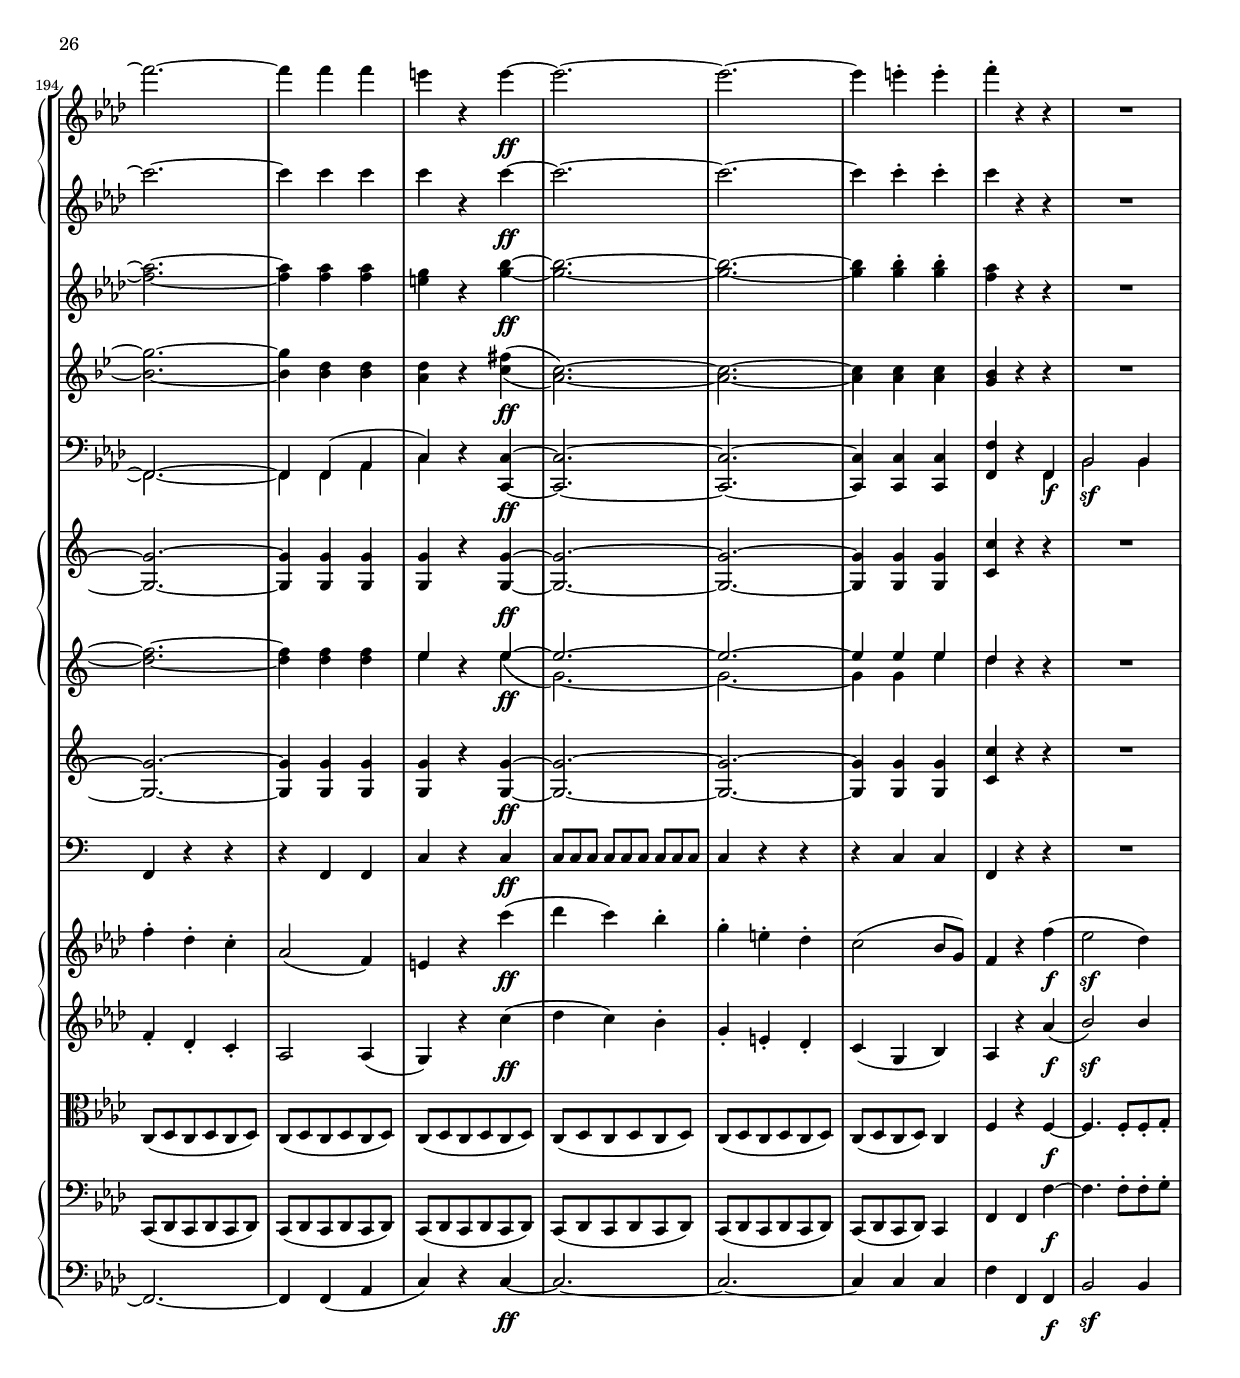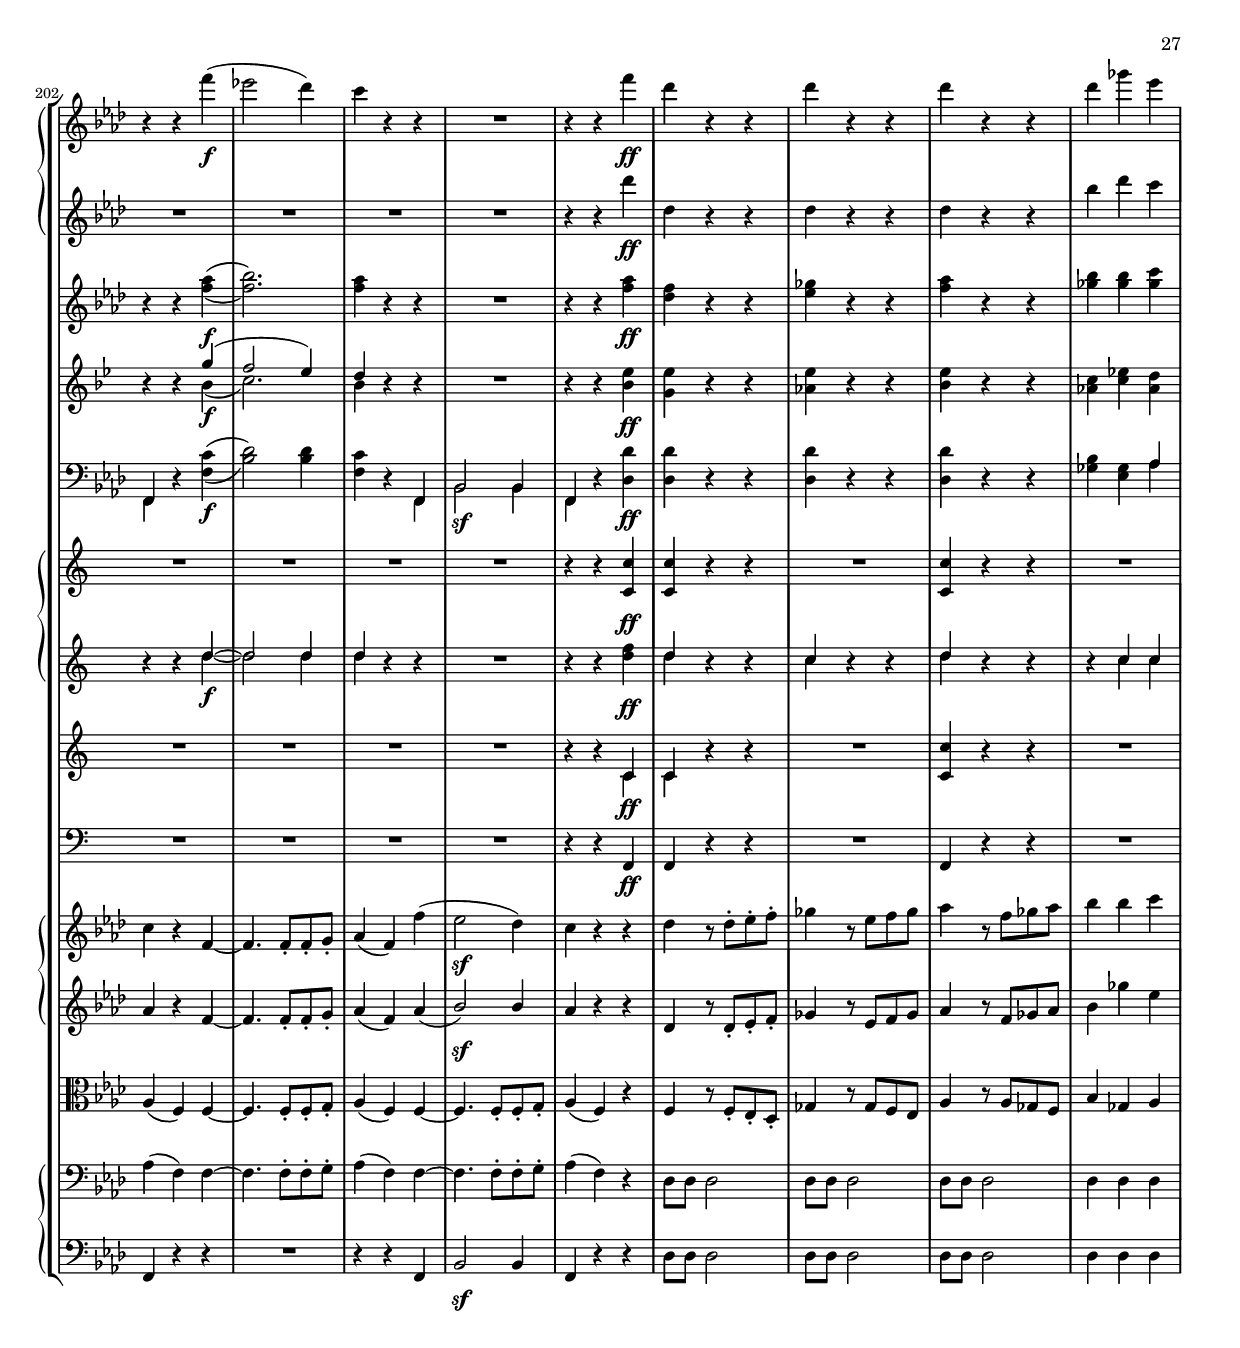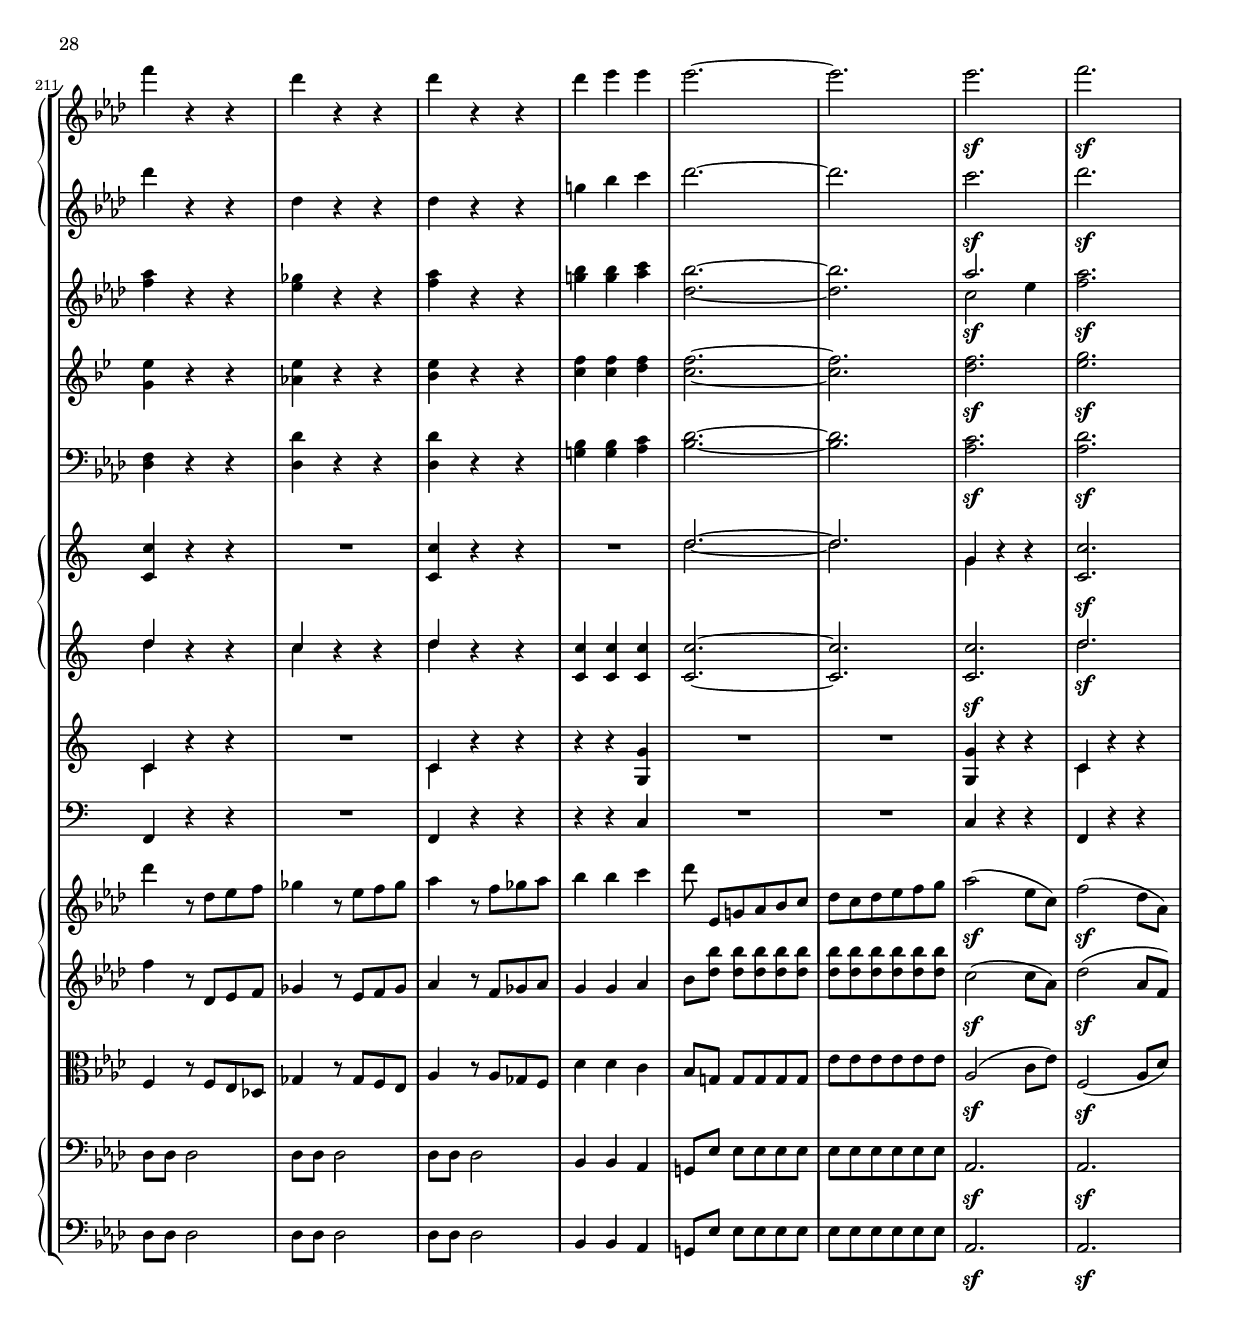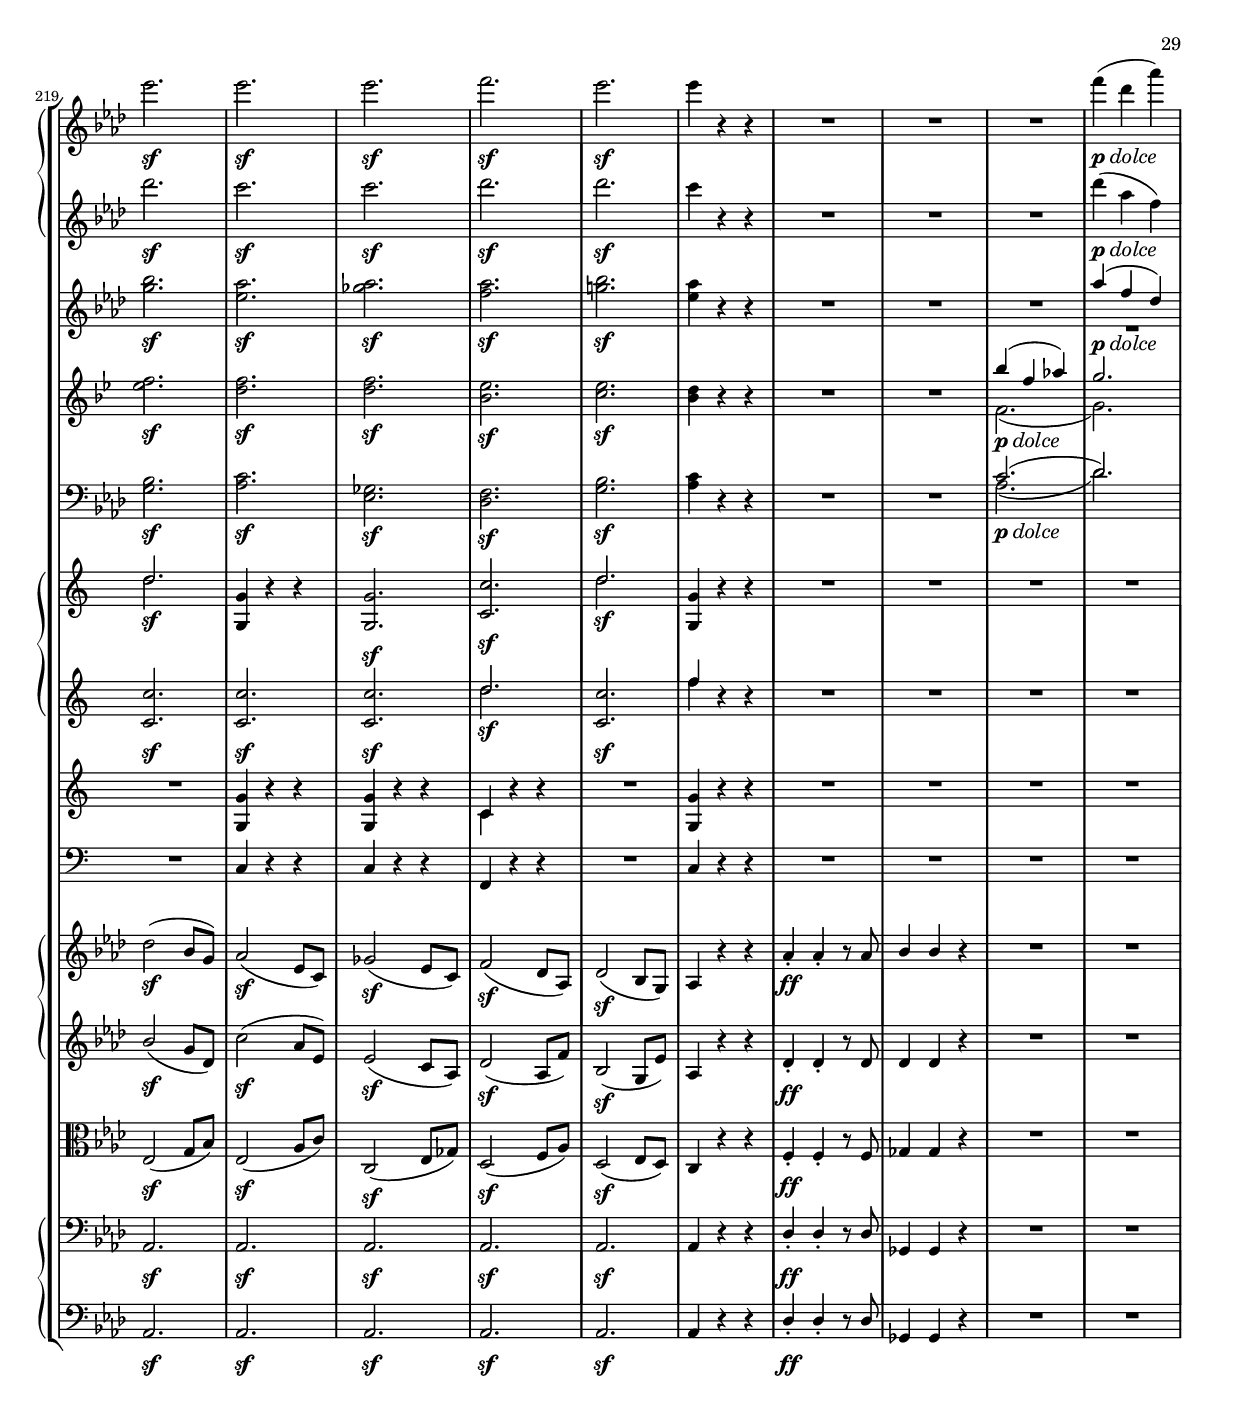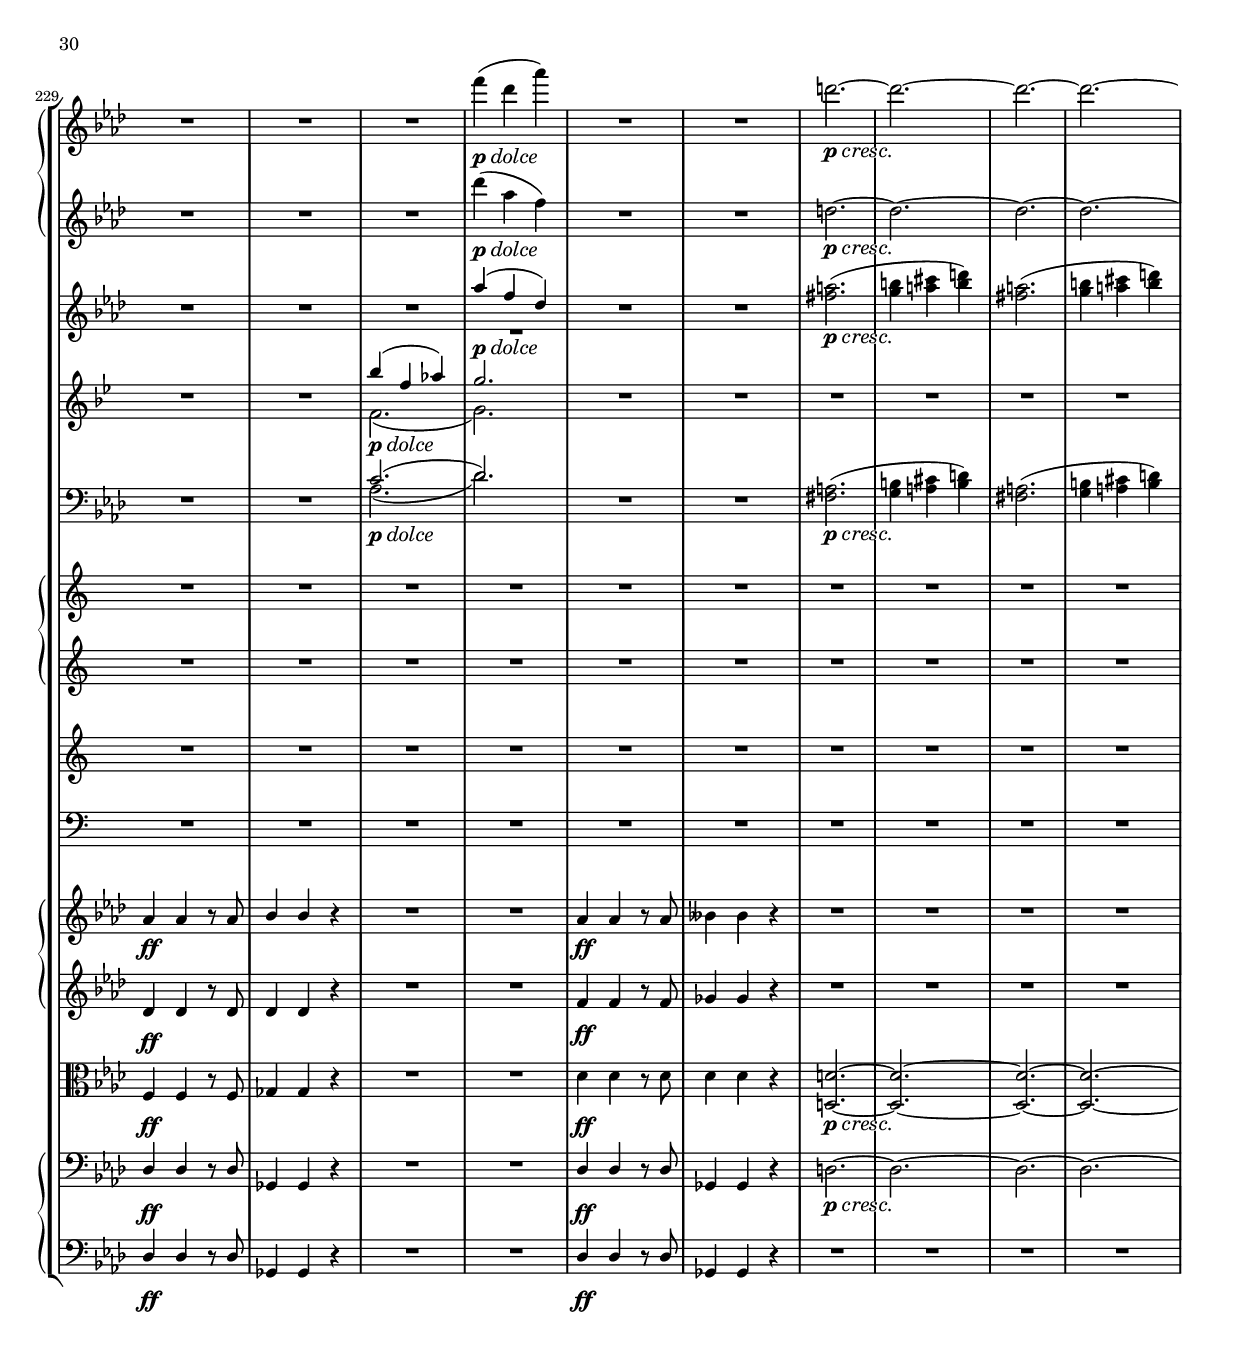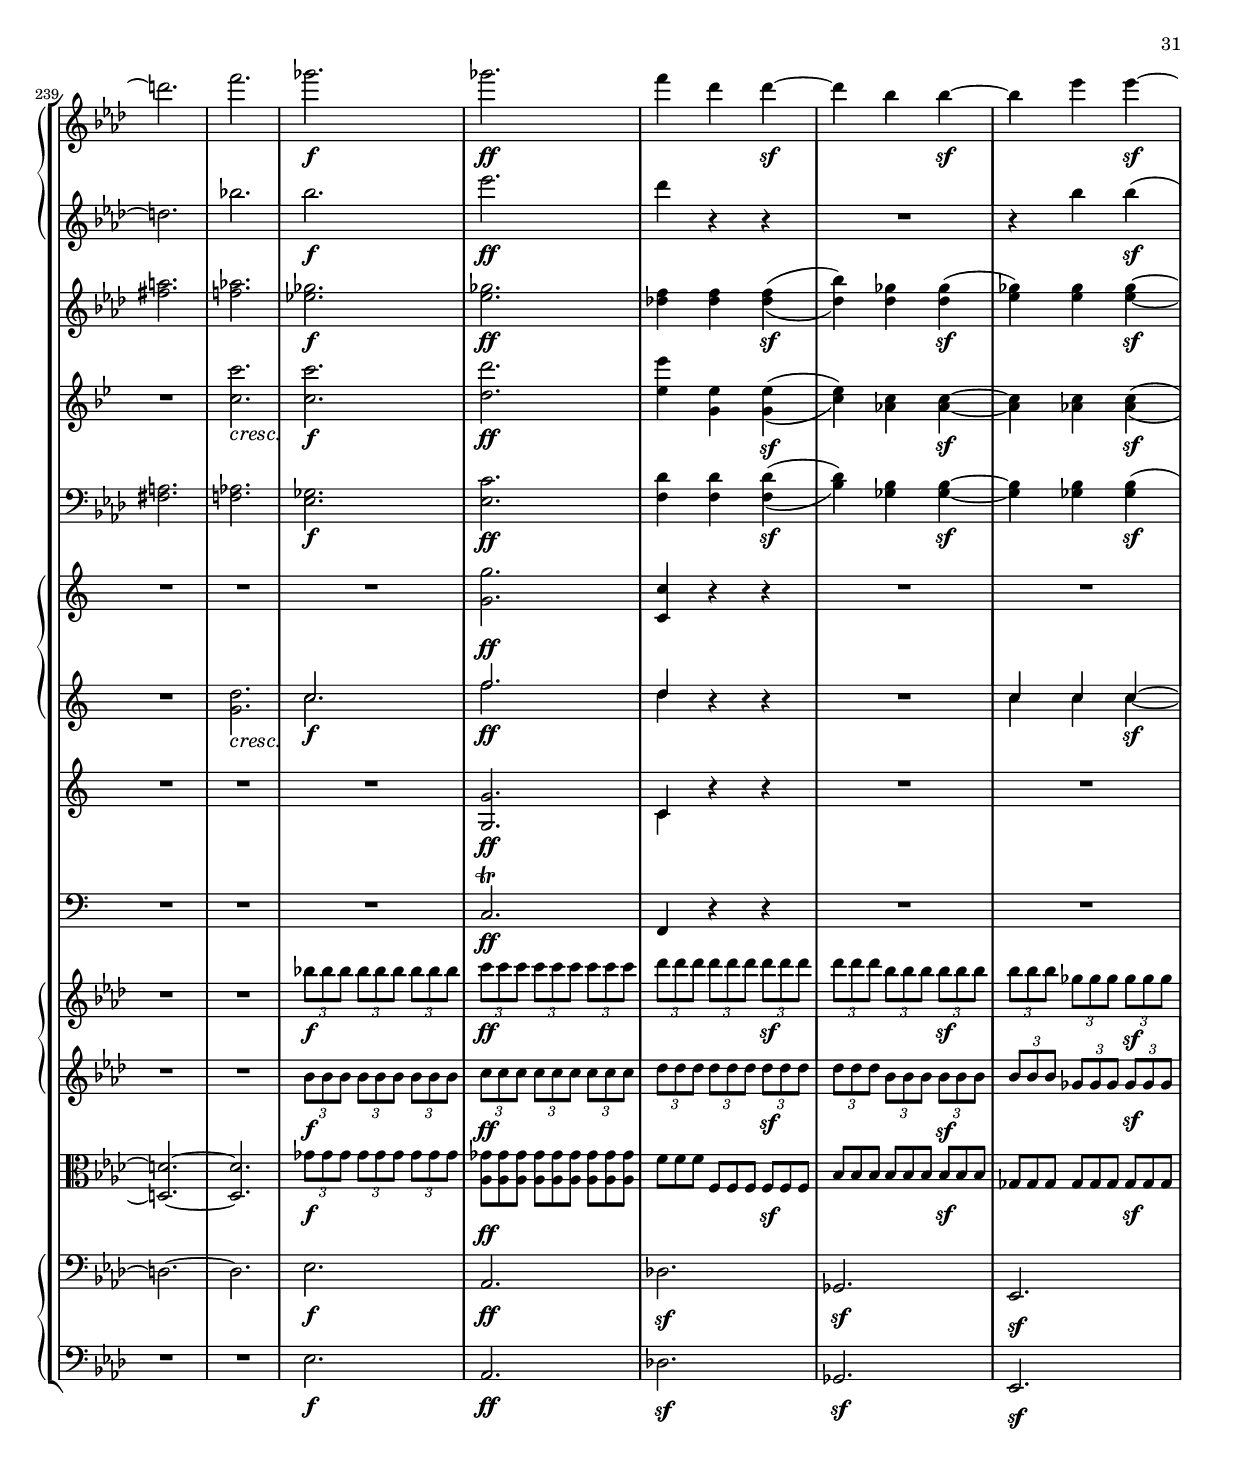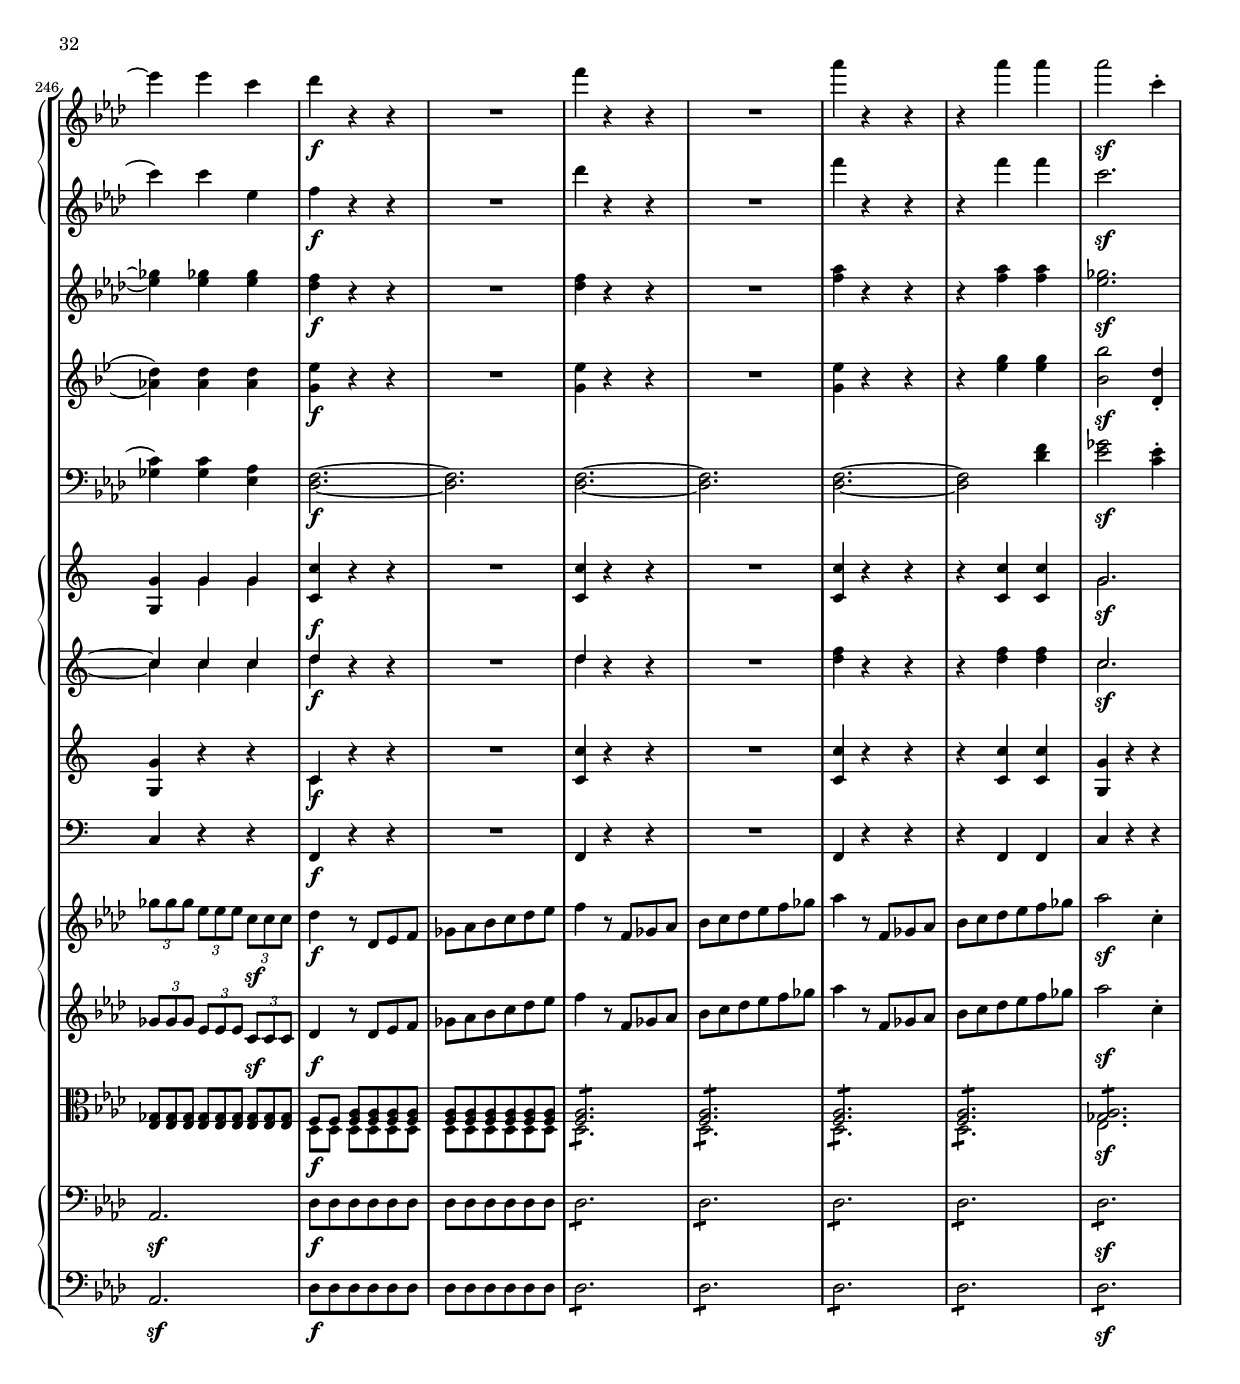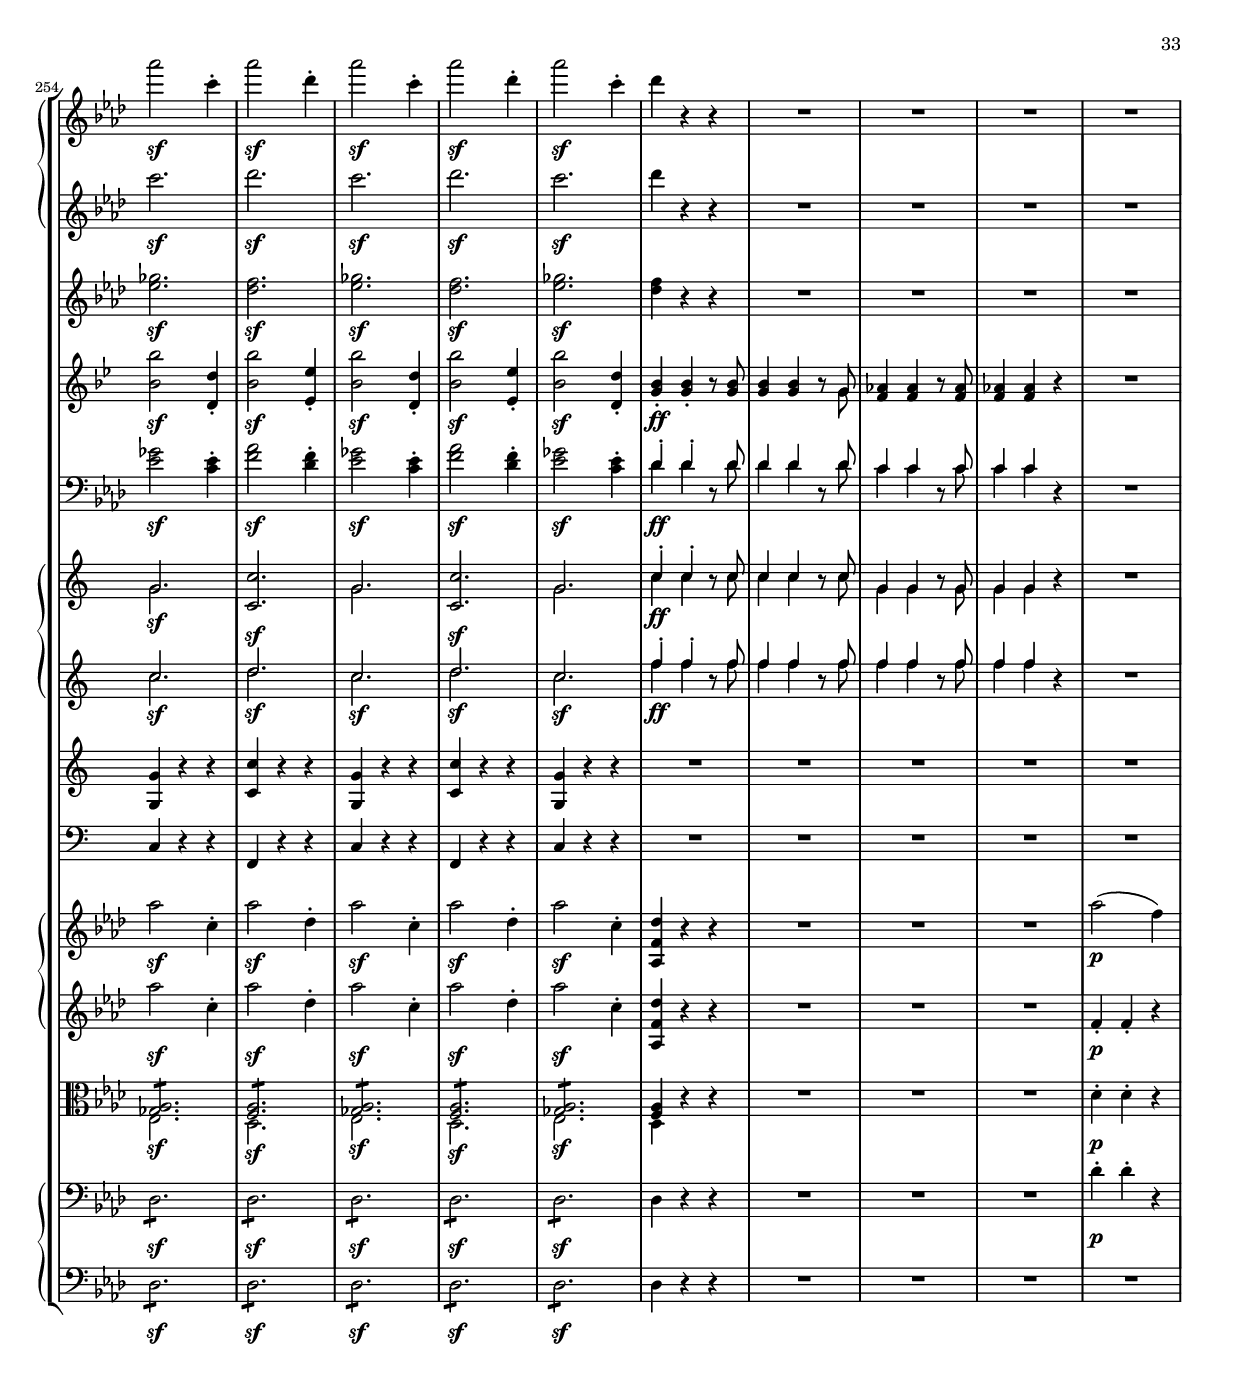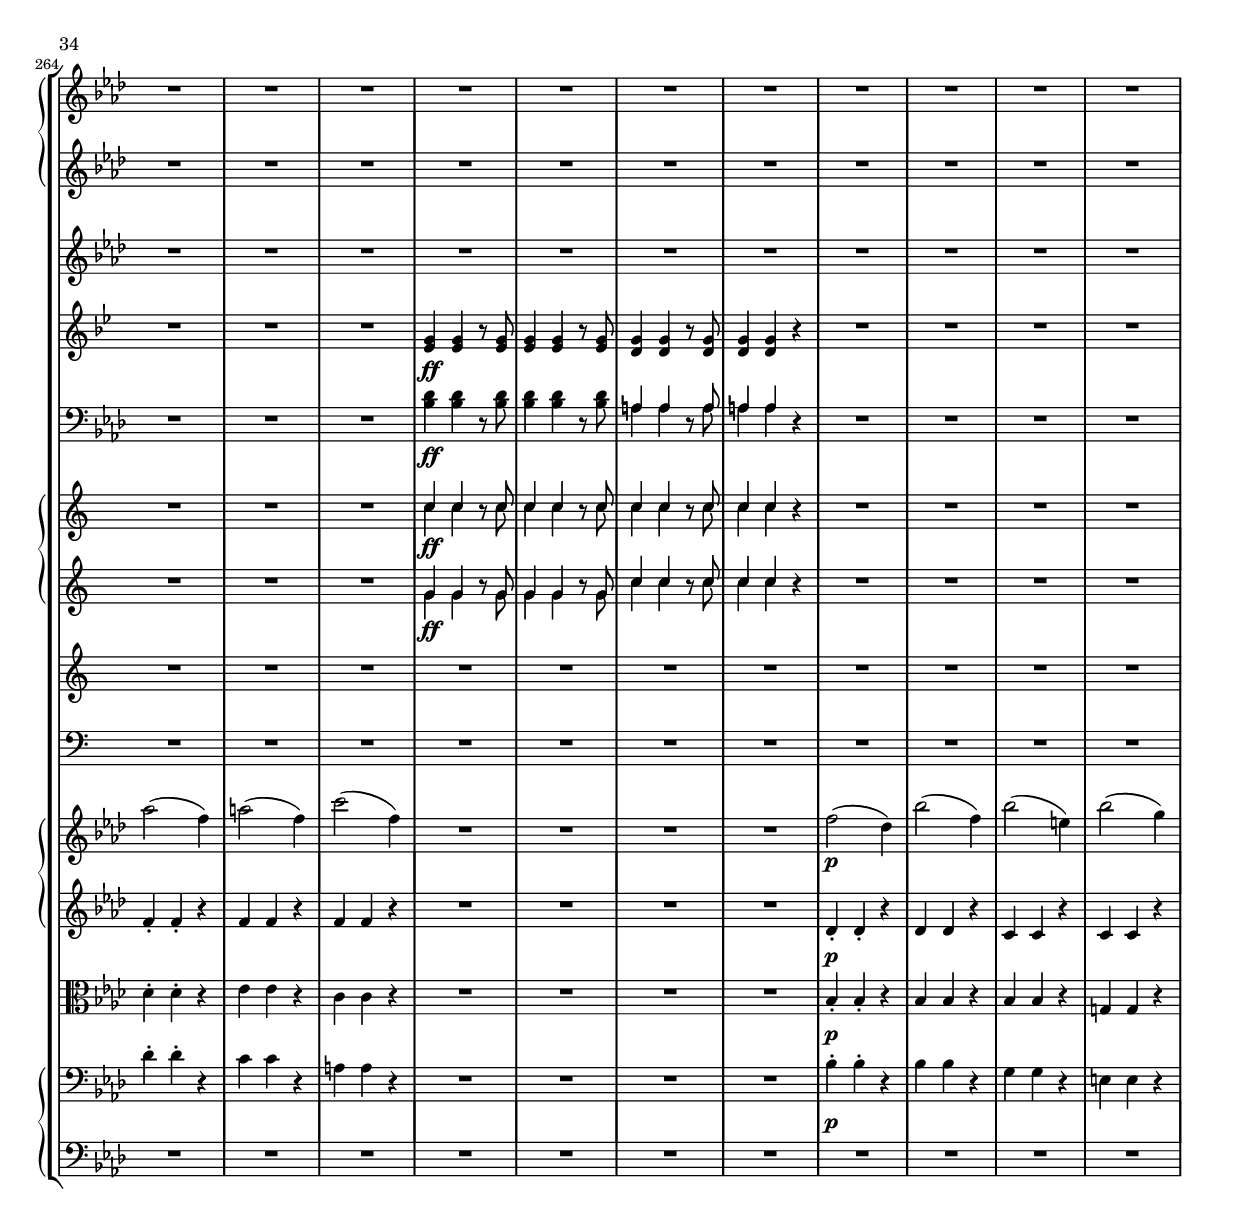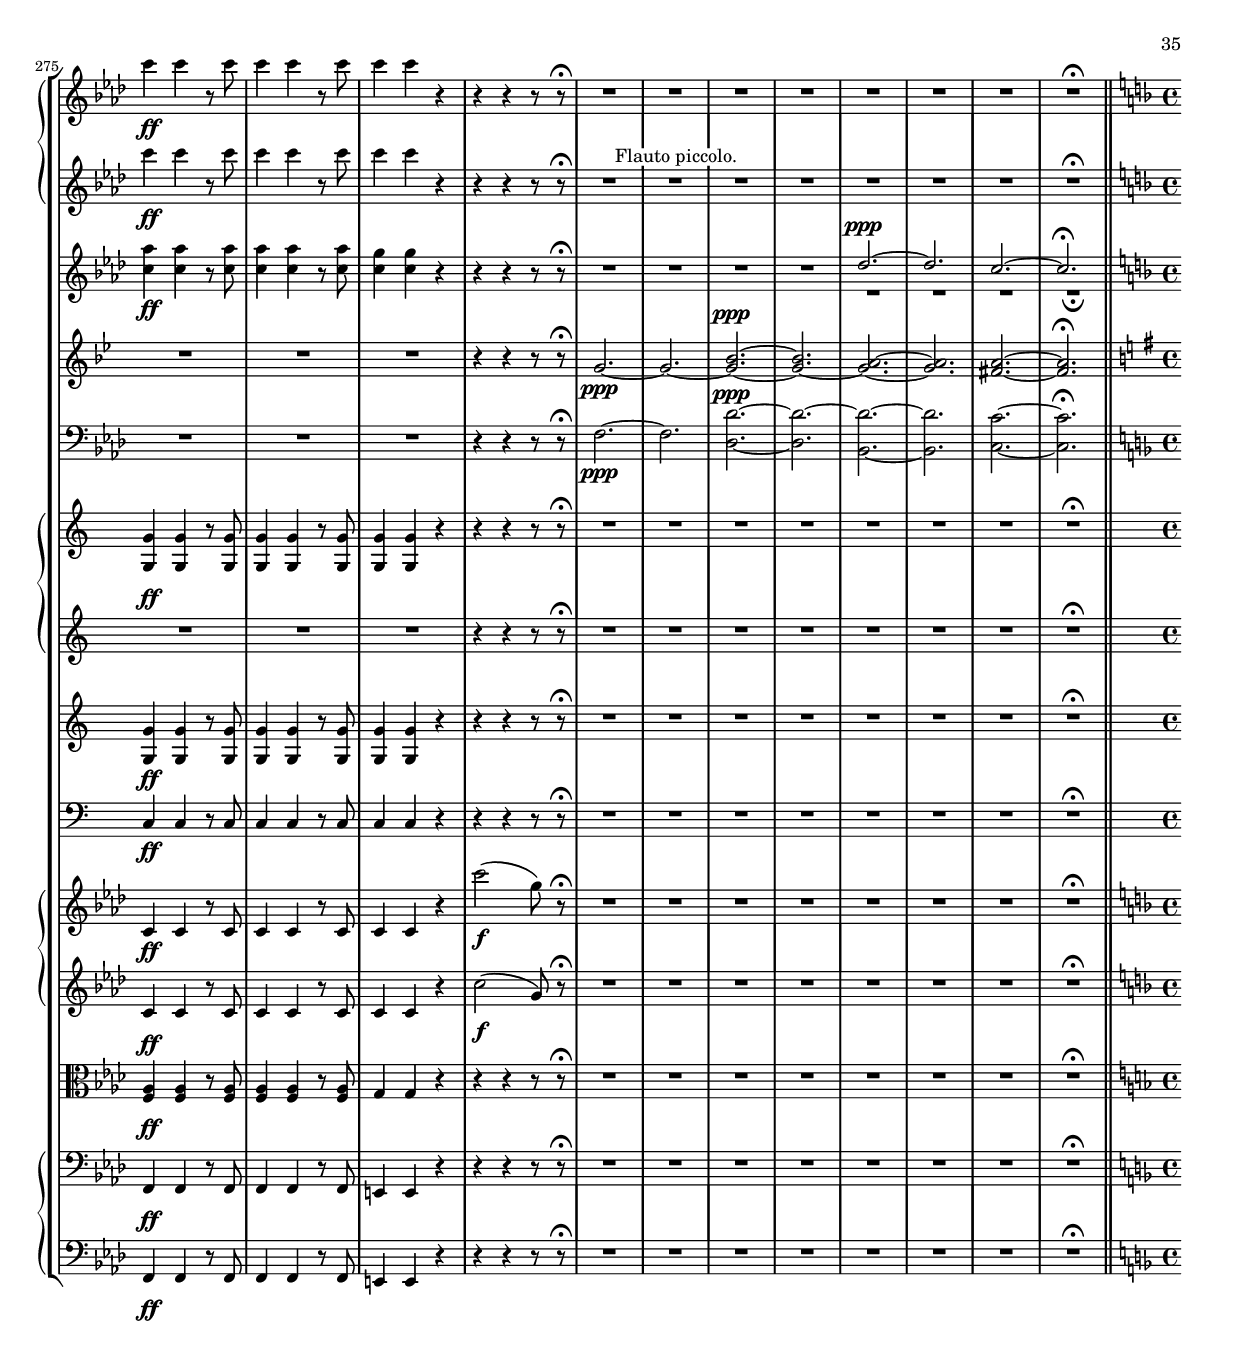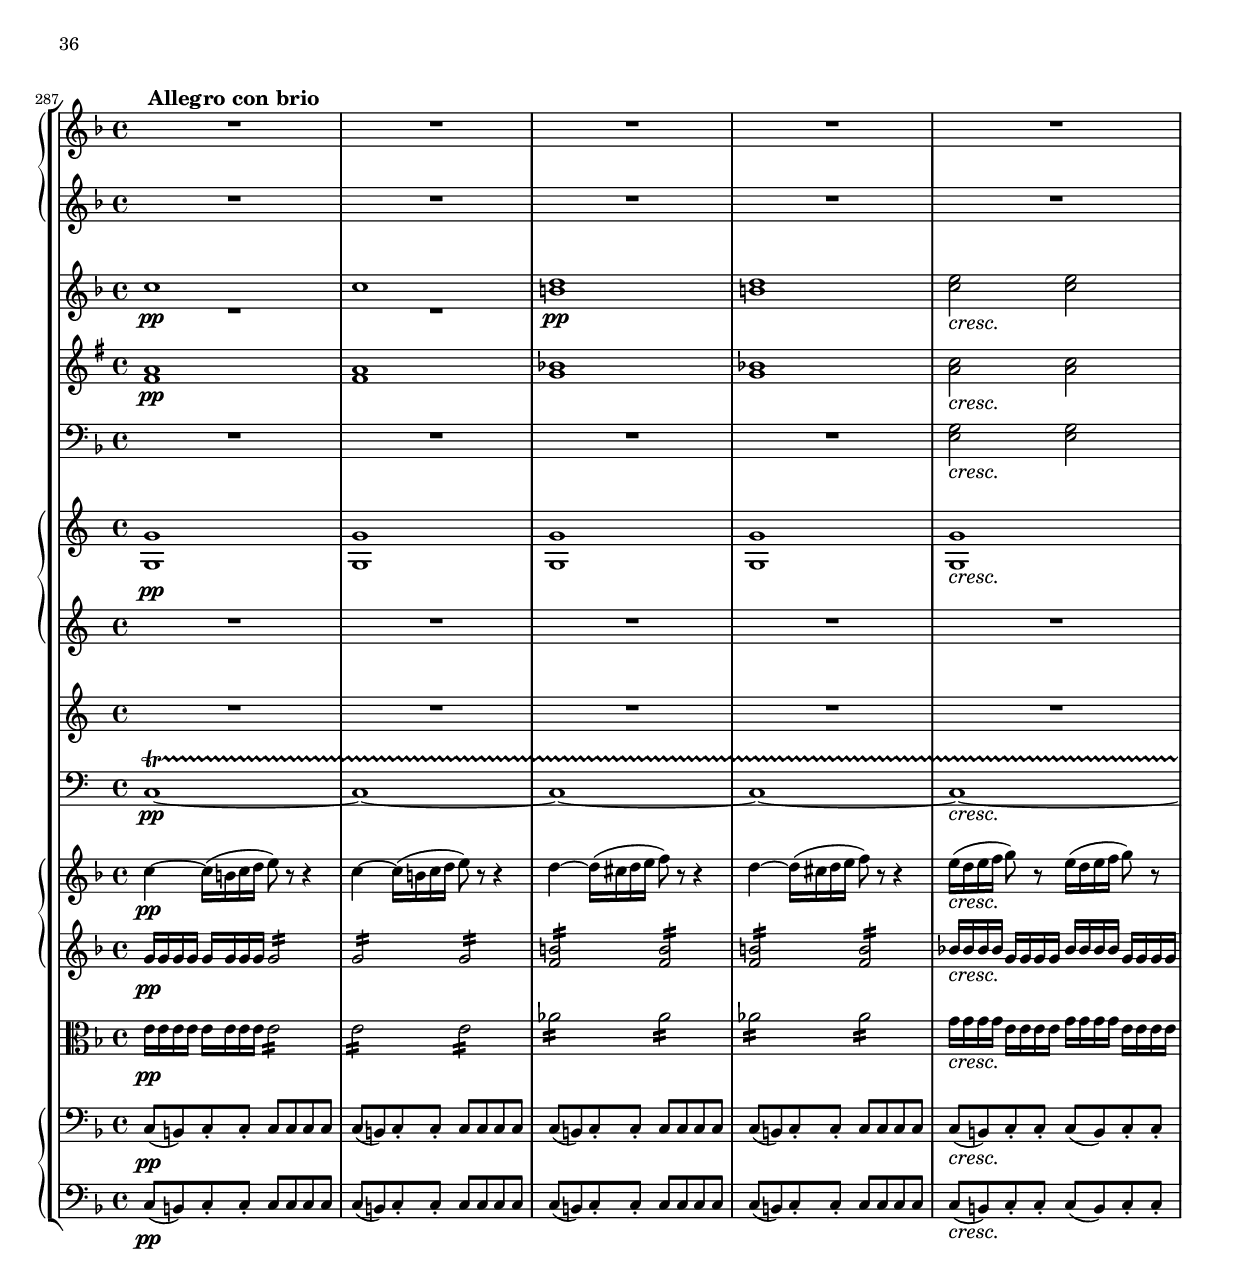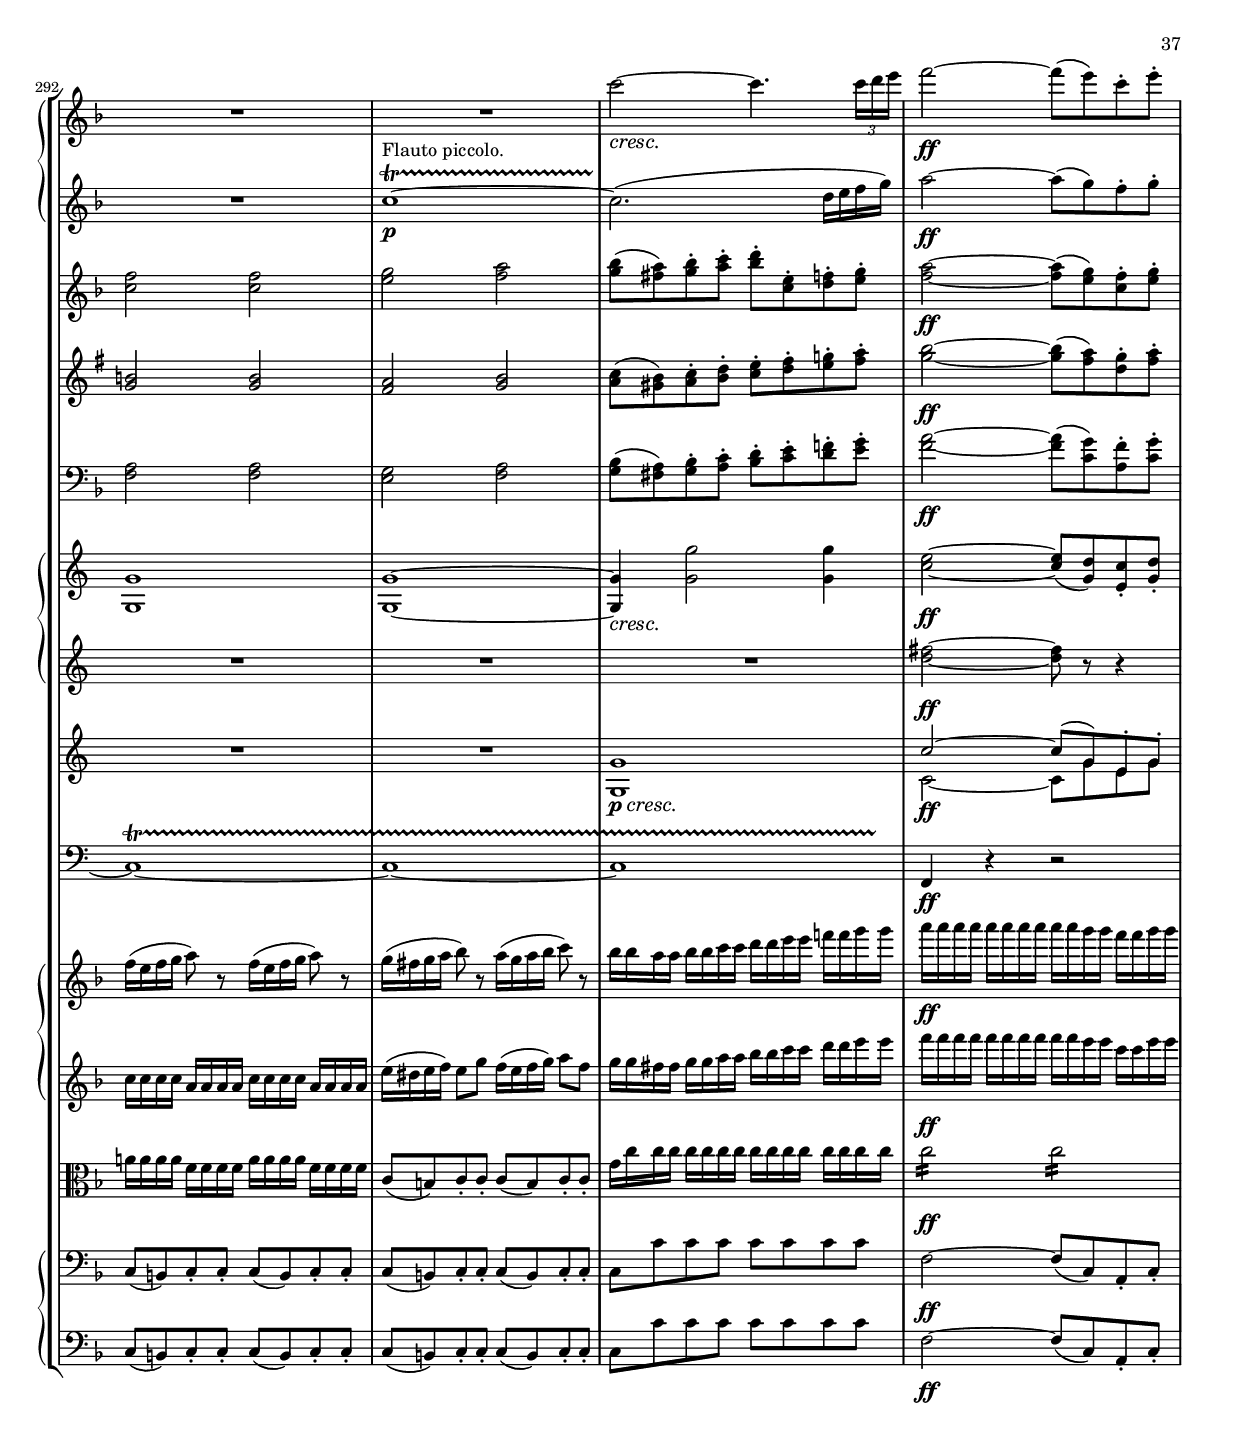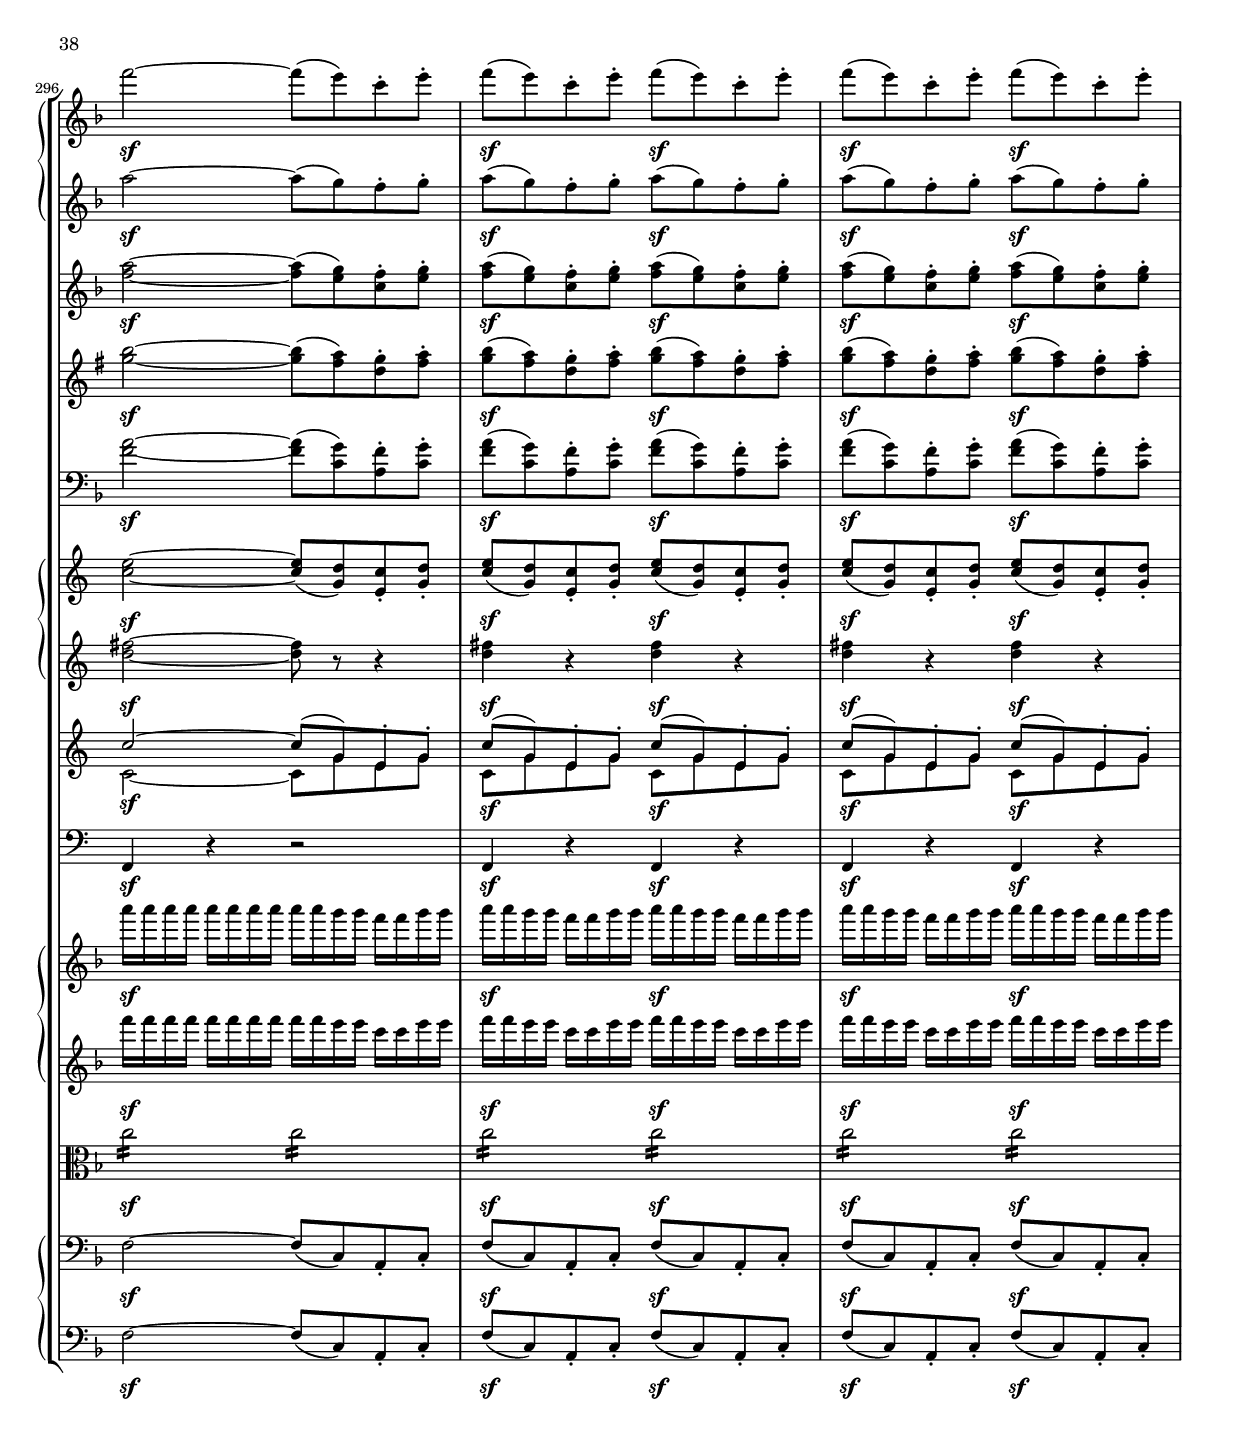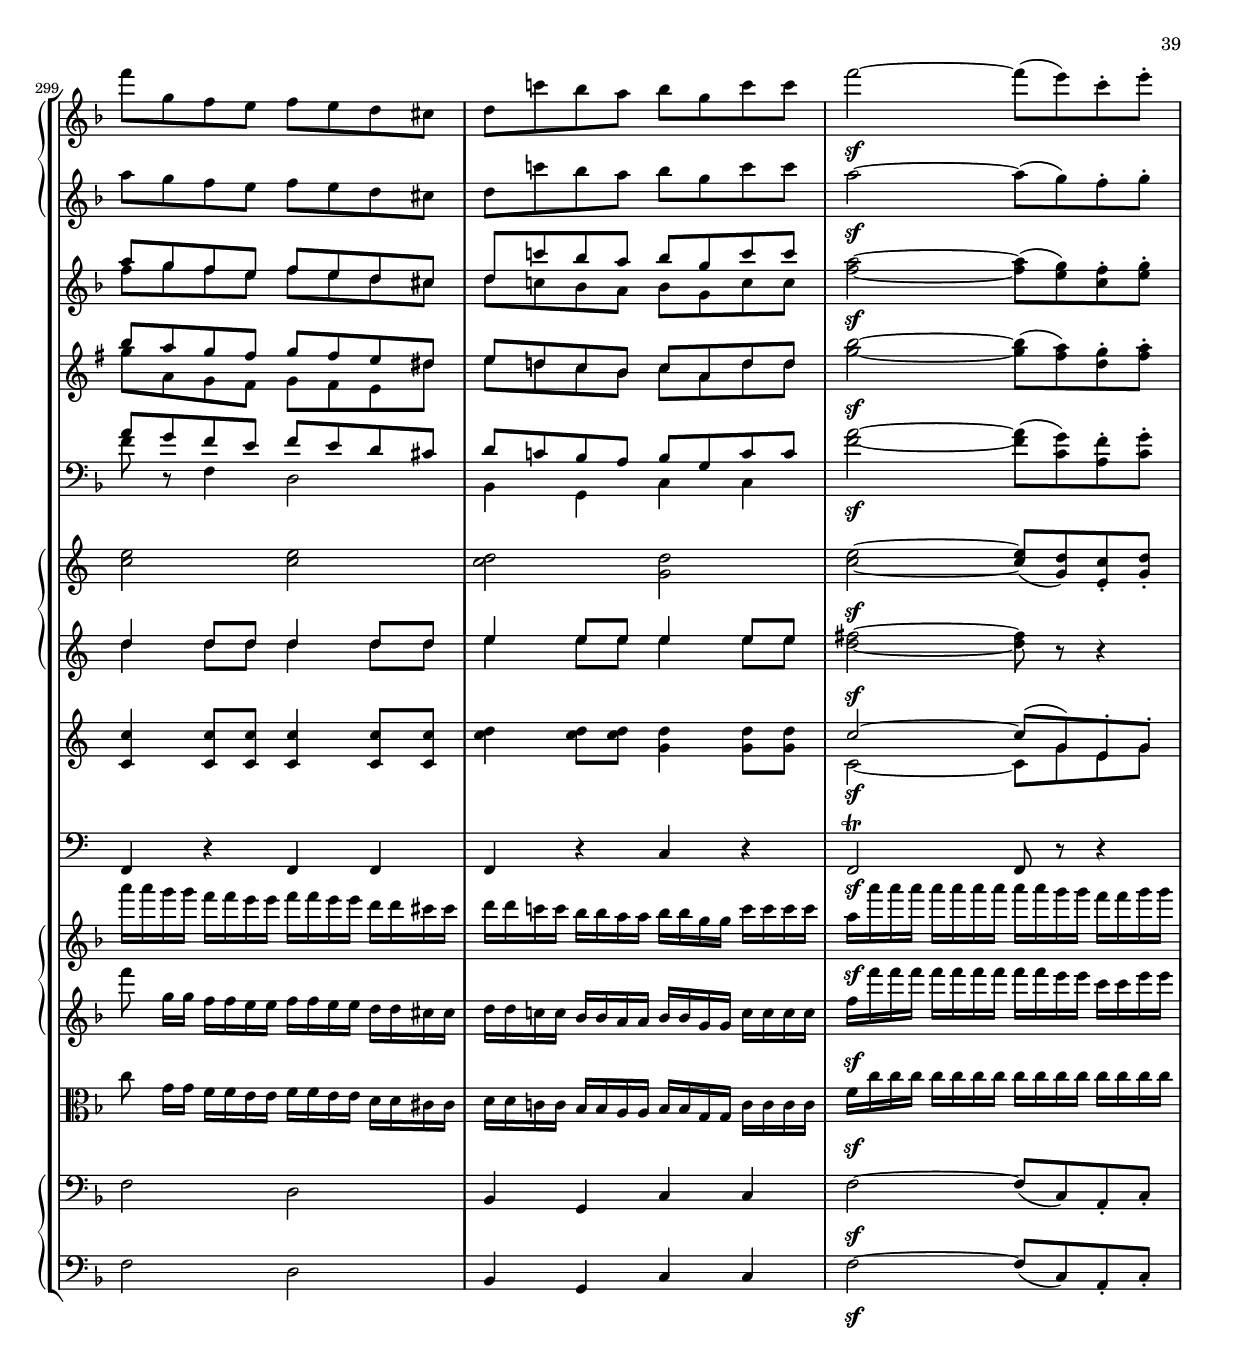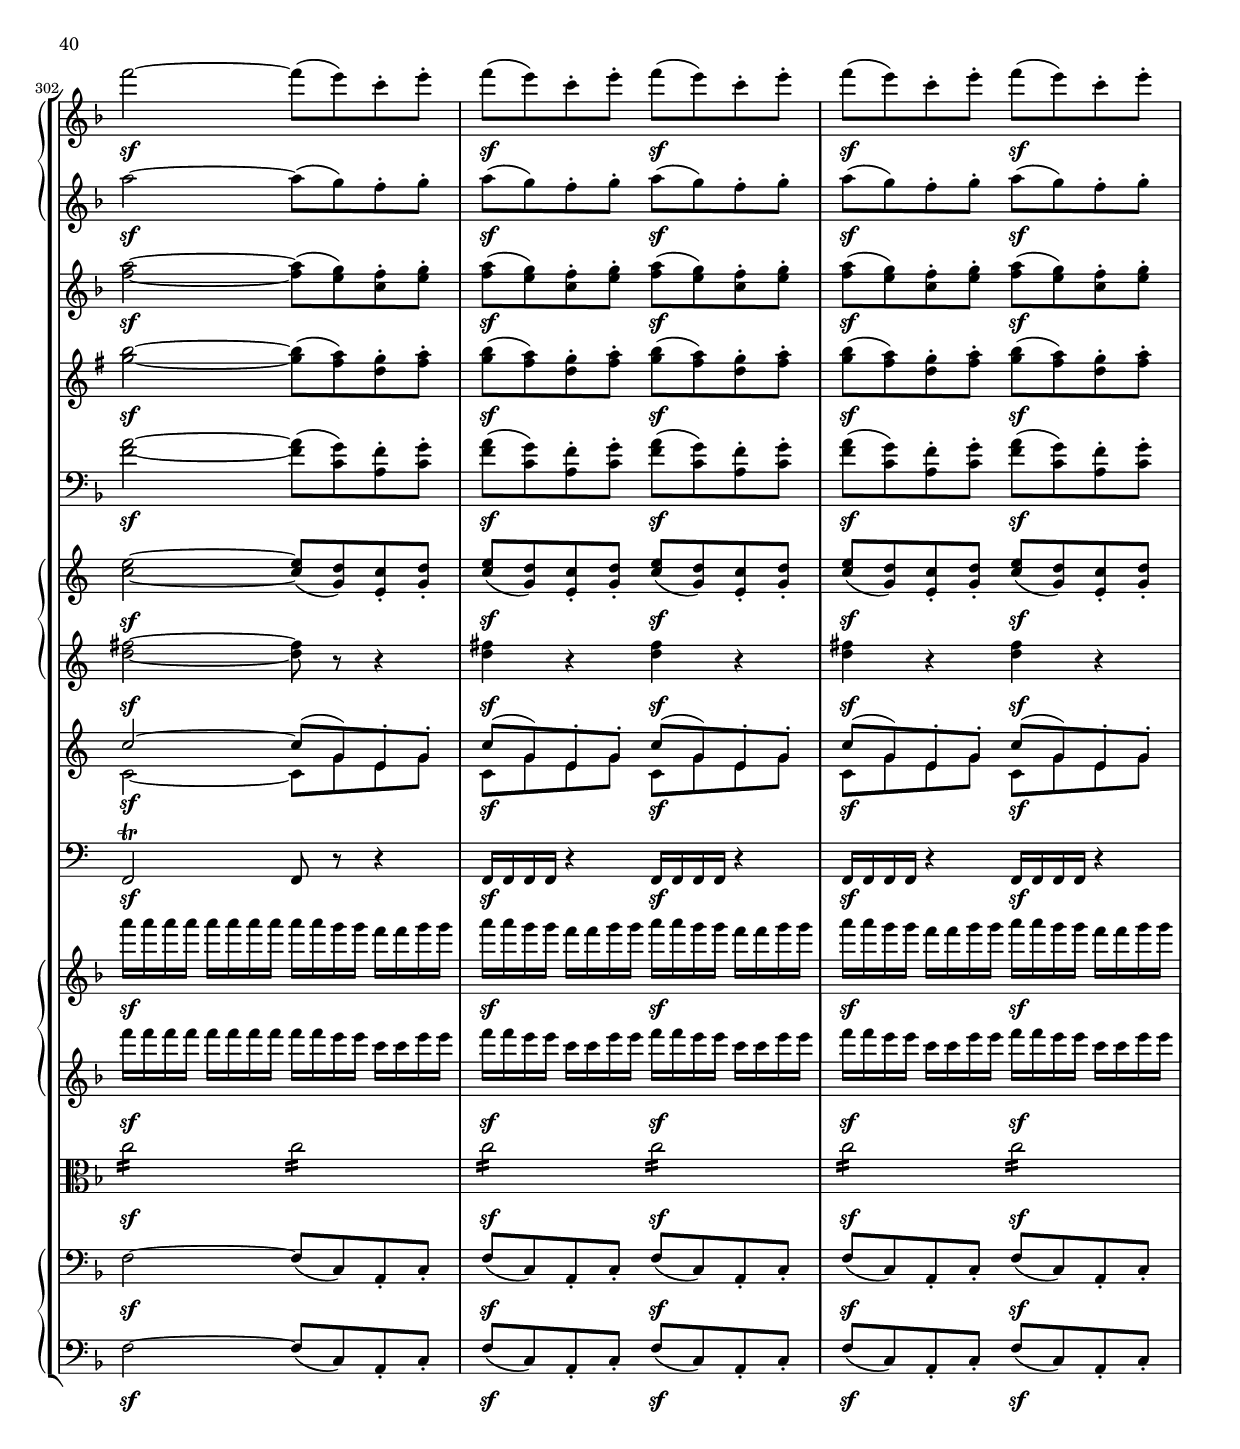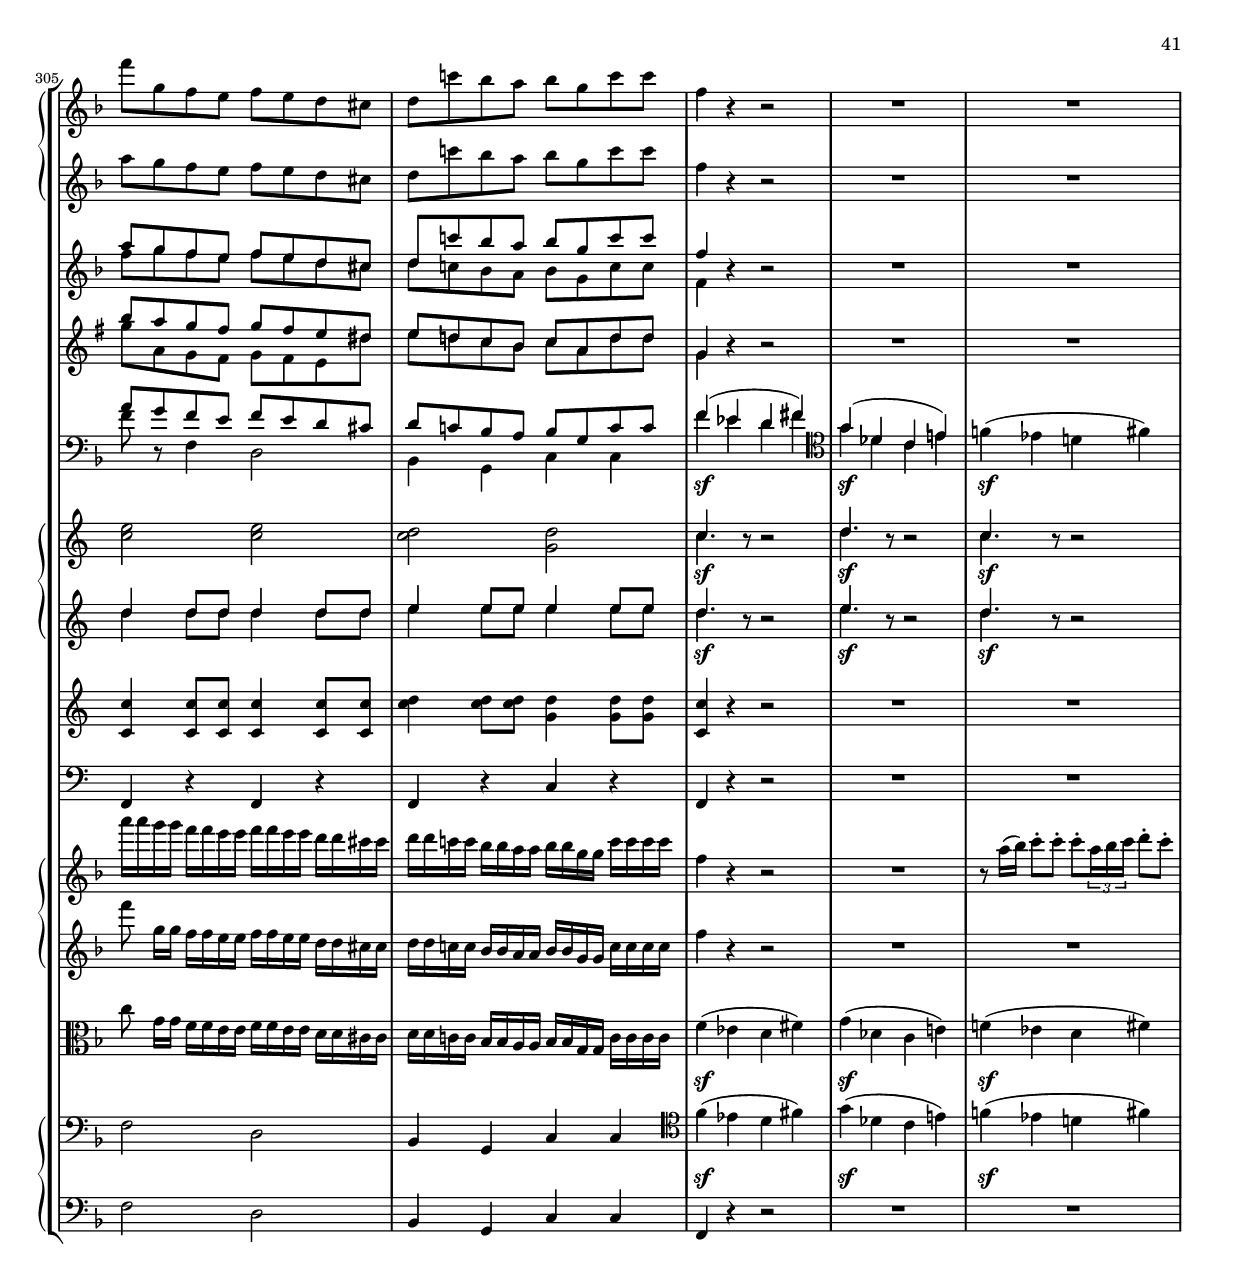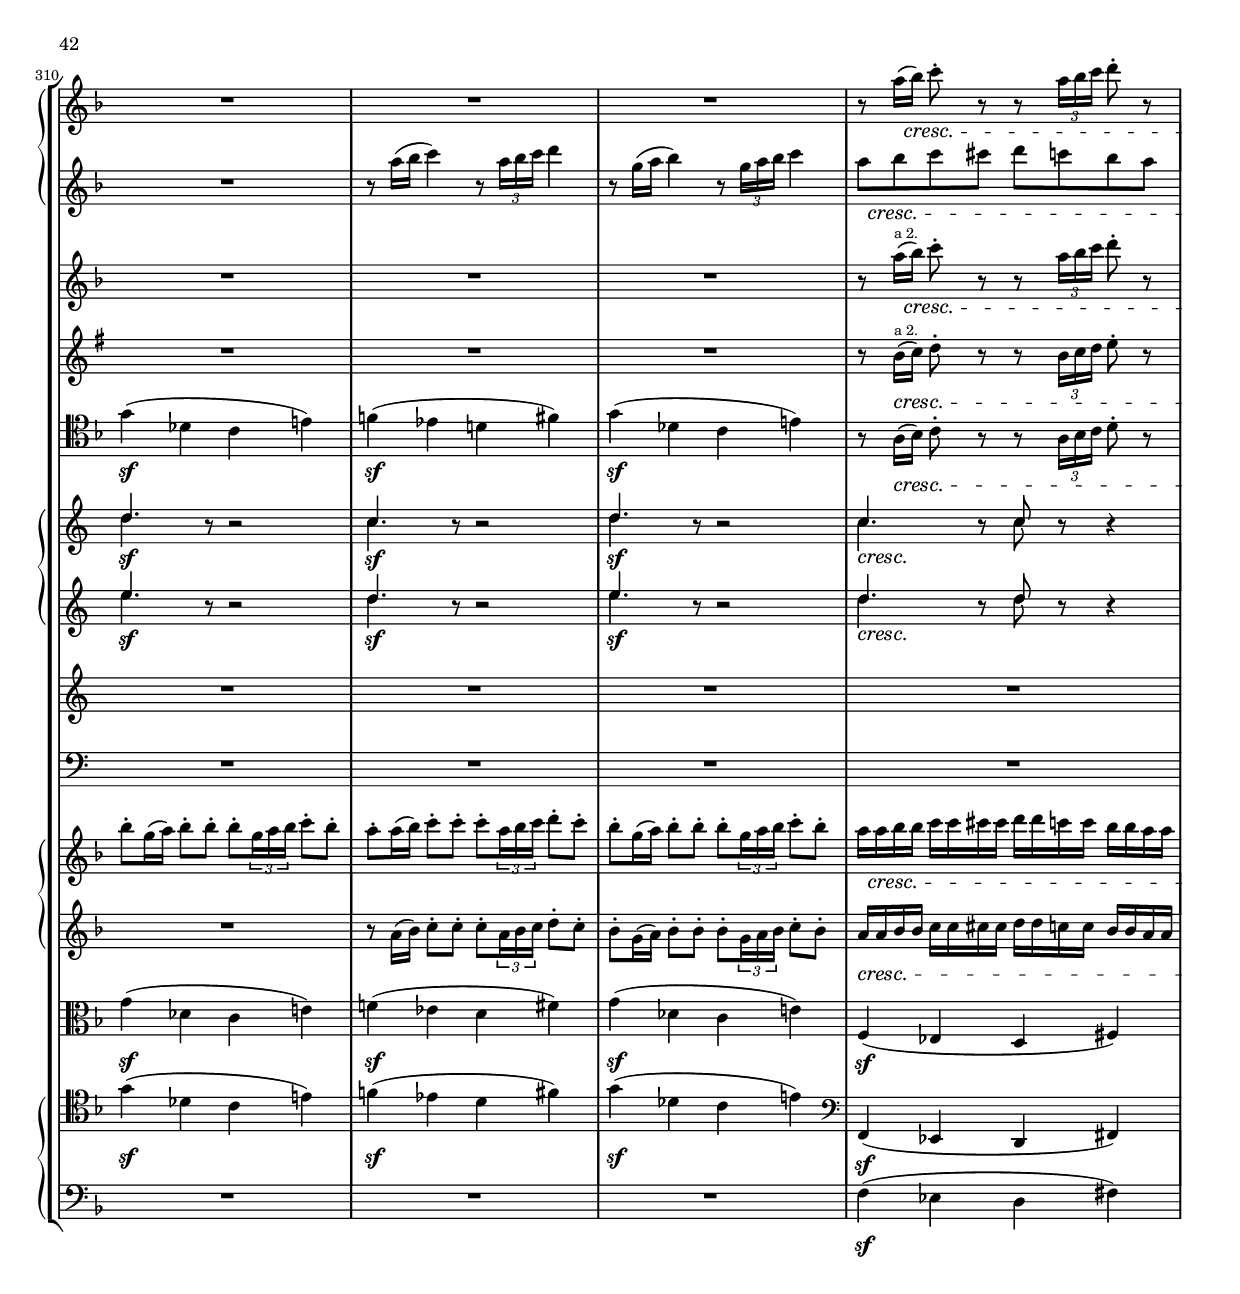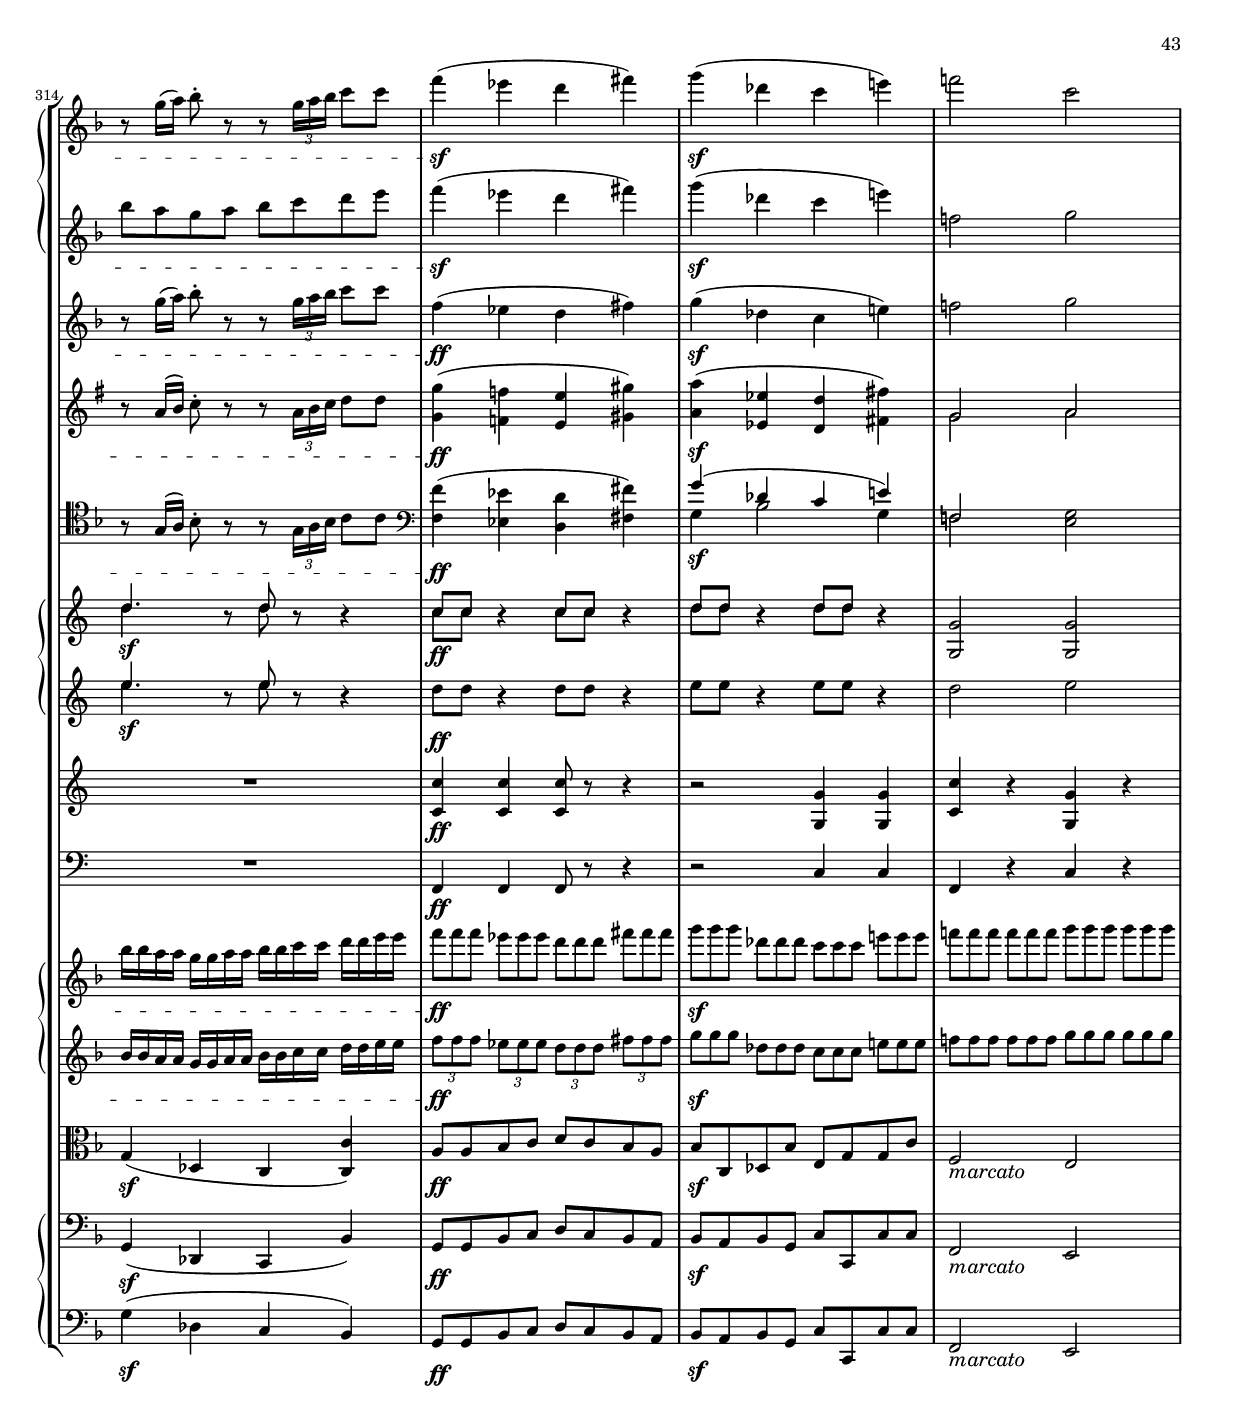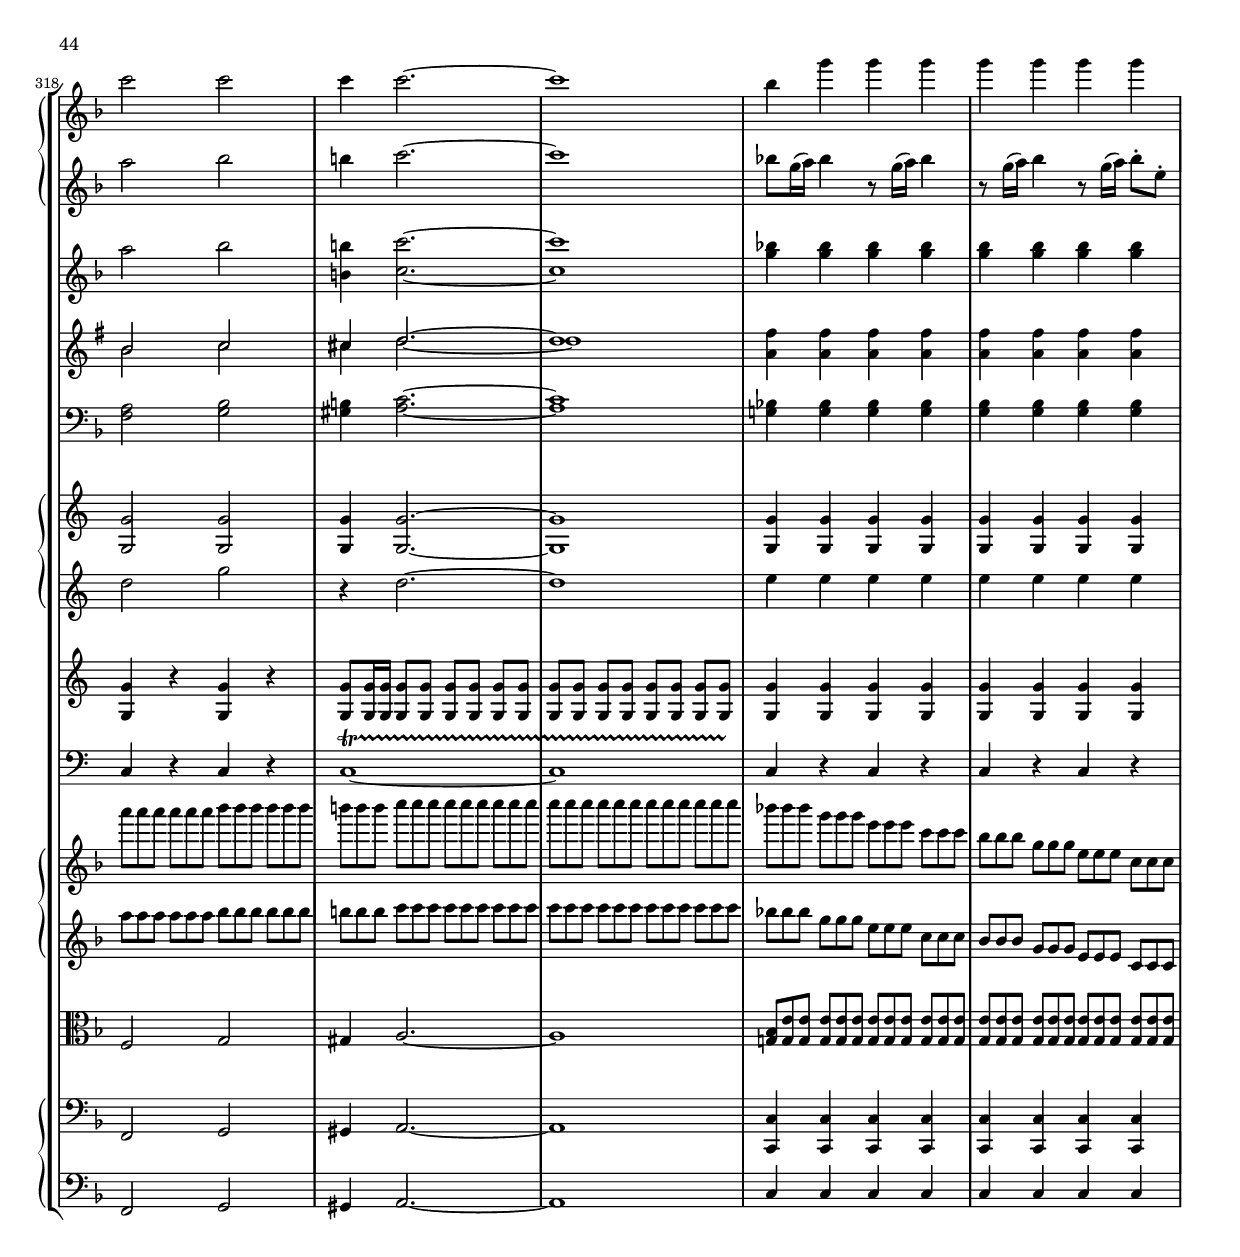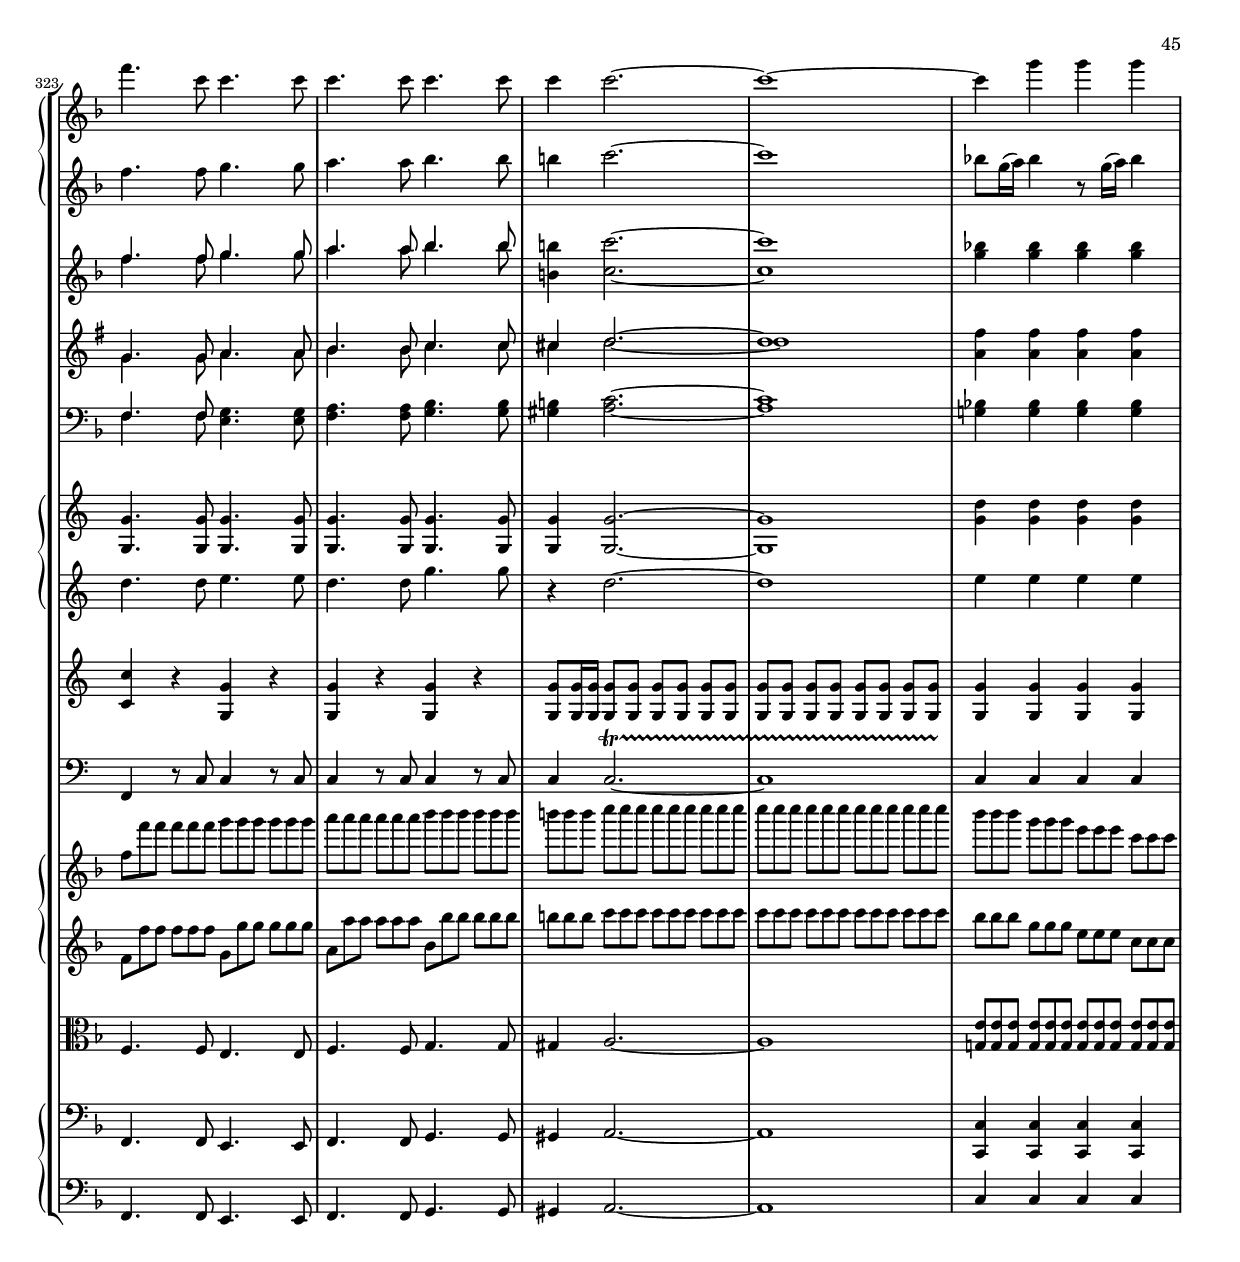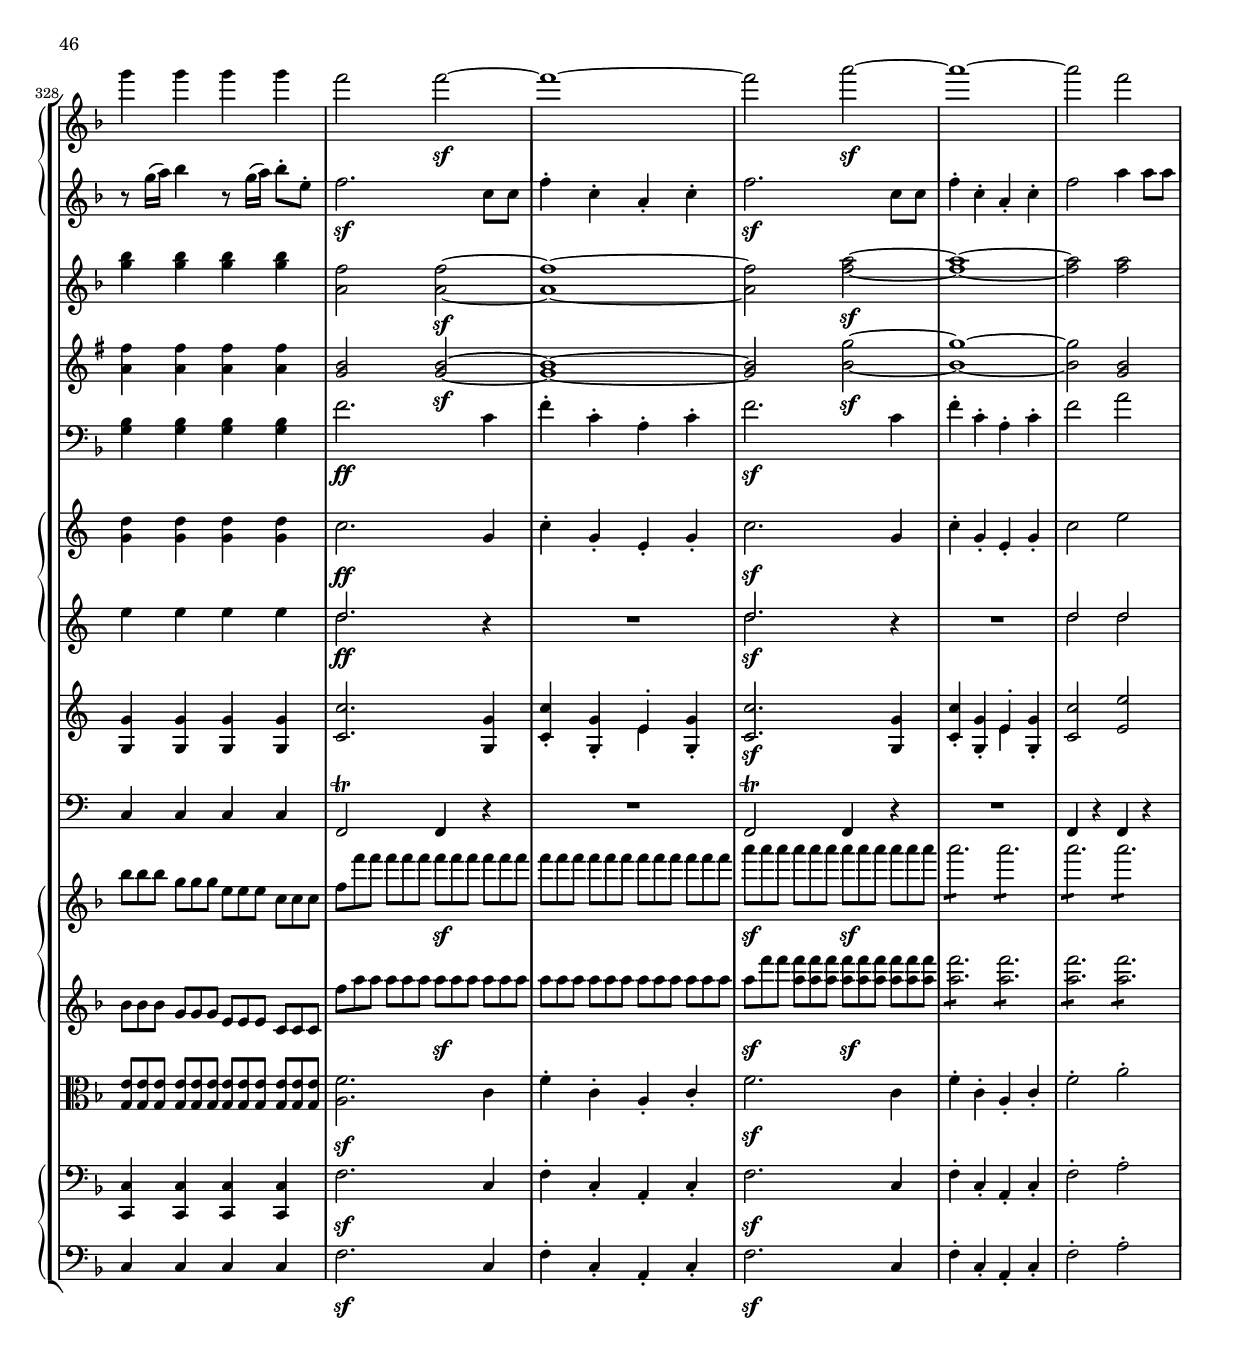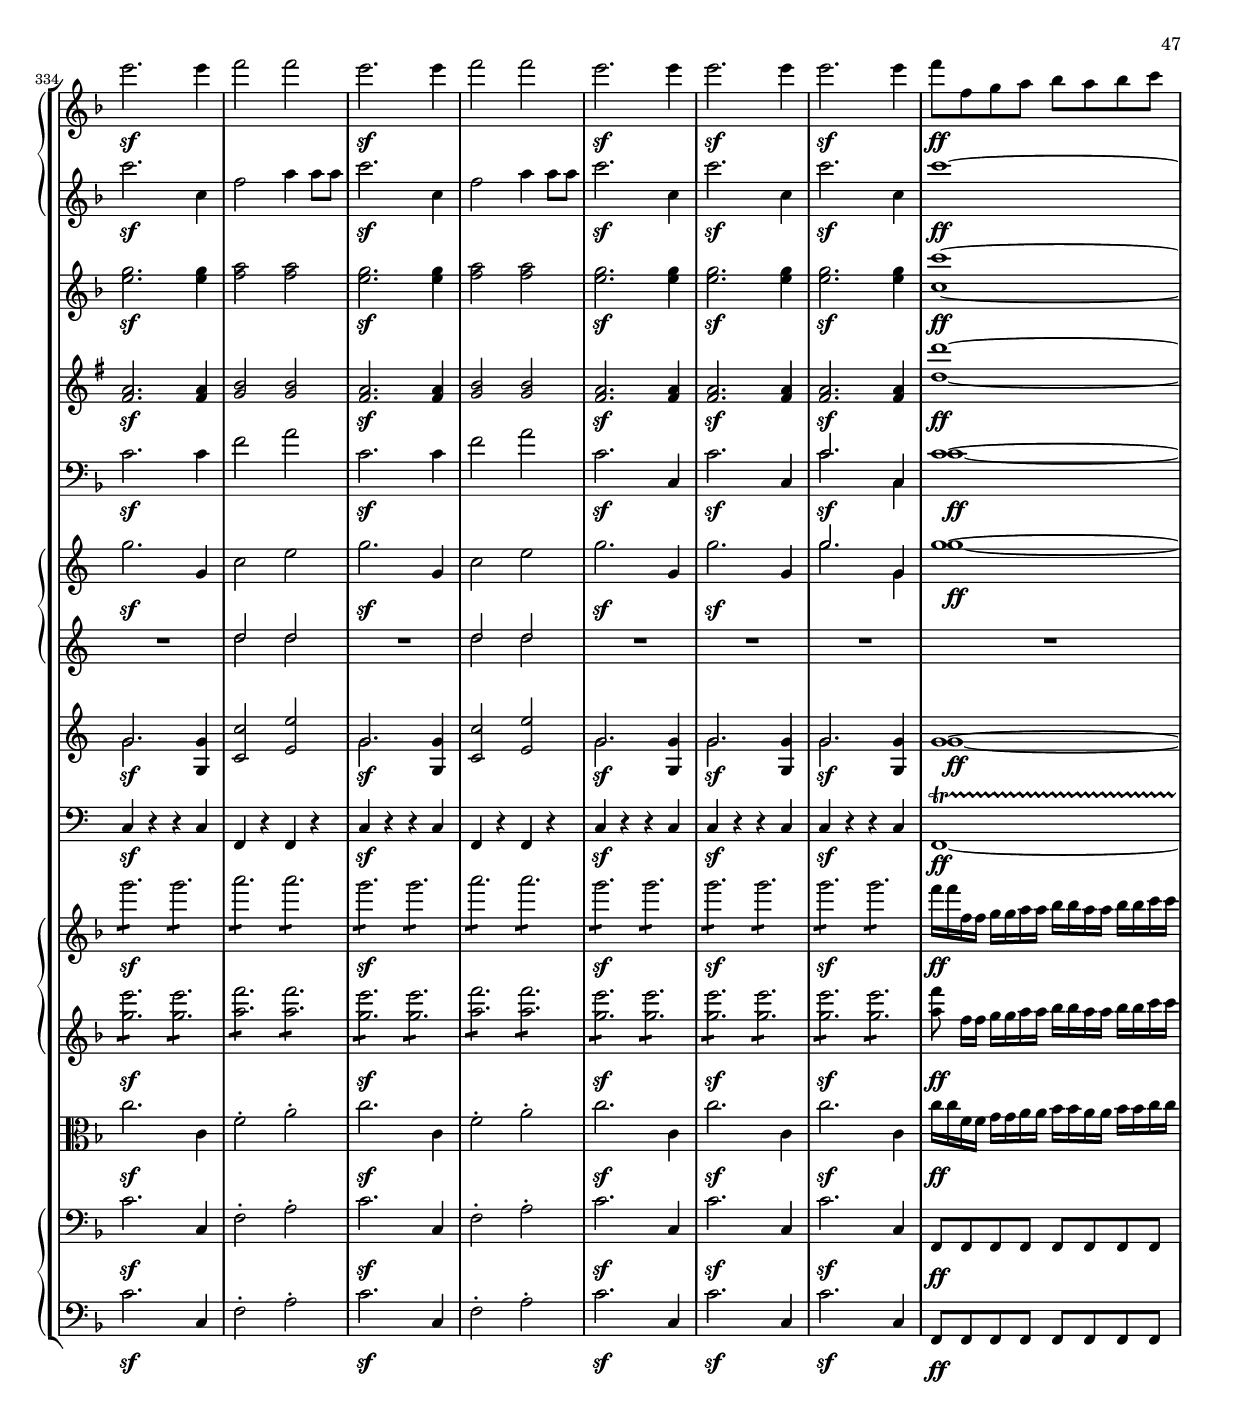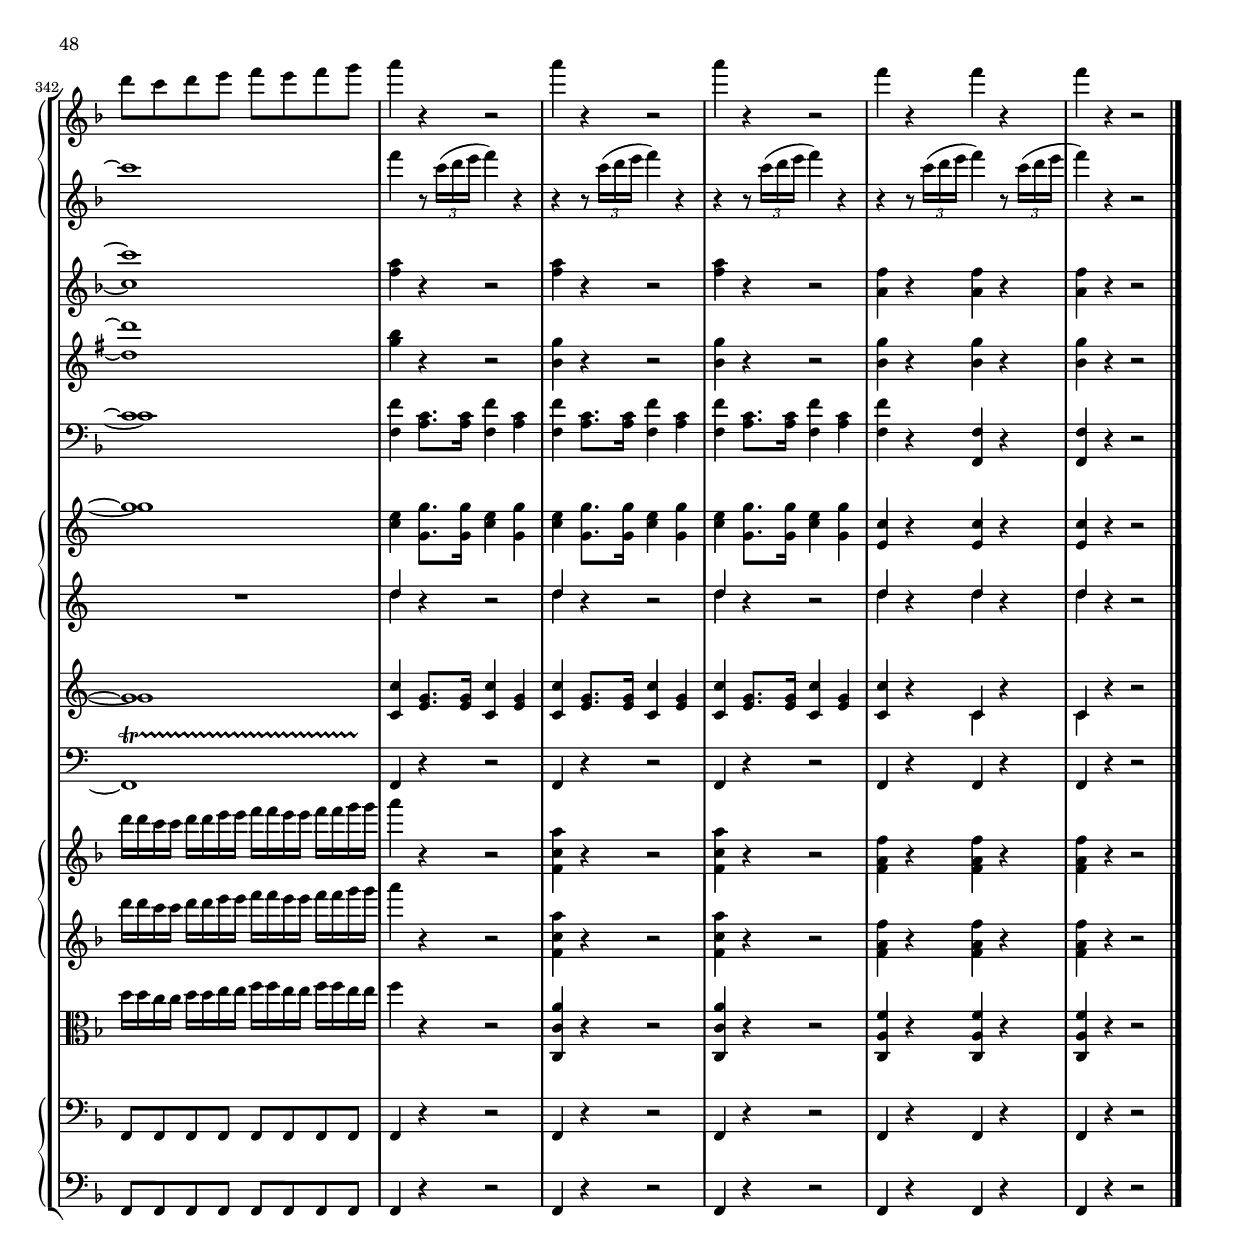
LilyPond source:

\version "2.18.2"

\version "2.18.2"

\include "defs.ily"

 flautoone =  {
 \set Staff.instrumentName = "Flauto I"
 \set Staff.midiInstrument = "flute"
 \clef treble
 \key f \minor
 \time 3/2
 \moreAccidentalPadding
 f'''1.-\hideF_\forteSforzato^\upFermata^\sostNonTropo
 R1. R1. R1. 
 R1. R1. R1. R1. f'''1.\ff
 \softPageBreak
 aes''2\staccato aes''2\staccato r4 r8 aes''8 bes''2\staccato c'''2\staccato r2 R1.
 \preventBreak
 r4\p ees'''4\<( des'''! c'''\!\> des''' bes''\!) aes''2( ges''2. ees''4)
 des''4 r4 r2 r2 R1. r4 ees'''4\pp( f'''8 ees''' des''' c''') c'''4 r4
 \softPageBreak
 r4 ees'''4( f'''8 ees''' des''' c''') c'''4 r4
 r4 des'''4( ees'''8 des''' c''' bes'') bes''4 r4 R1. R1. R1. R1. R1.
  \bar "||"
  \hardPageBreak

 \tempo 4 = 168
 \hideMetronomeMark
 \time 3/4 R2.^\allegro
 R2. R2. R2. R2. R2. R2. R2. R2. R2. R2. R2. R2.
 \softPageBreak
 r4 r4 \hairpinPastBarline f'''4\<( ees'''2\!\> des'''4\! c''') r4 r4 R2. c'''4\p r4 r4 R2. R2. R2. R2.
 R2. R2. R2. R2.
 \softPageBreak
 r4 des'''\cresc r r des''' r r des''' r r des''' r
 r des''' r r des''' r r des''' r r4 c'''4
 f'''4\ff ~ f'''2. ~ f'''2. ~ f'''4 f''' f'''
 \softPageBreak
 e''' r e'''4\ff ~ e'''2. ~ e'''2. ~ e'''4
 e''' e''' f''' r r f''' r r f''' r r g''' g''' g''' f''' r r f''' r r
 f''' r f''' aes''' aes''' aes'''
 \softPageBreak
 g'''2.\sf aes'''2.\sf aes'''2.\sf g'''4 ees''' ees''' ees'''2.\sf ees'''2.\sf f'''2.\sf
 ees'''4 r r R2. R2. R2. ees'''4_\pDolce-\hideP( c''' aes''')
 R2. R2. R2. 
 \softPageBreak ees'''4_\pDolce( c''' aes''')
 R2. R2.
 e'''2._\pCresc( fis'''4 gis''' a''')
 e'''2.( fis'''4 gis''' a''') e'''2. f'''!2. ~ f'''2.\f ees'''!2.\ff
 ees'''4 c''' aes'''\sf ~ aes''' f''' f'''\sf ~
 \softPageBreak
 f''' des''' des'''\sf ~ des''' ees''' ees'''
 aes''4\f r r R2. c'''4 r r R2. ees'''4 r r r ees''' ees'''
 ees'''2.\sf ees'''2.\sf ees'''2.\sf ees'''2.\sf
 \softPageBreak
 ees'''2.\sf ees'''2\sf g'''4\staccato
 aes'''4\staccato r r R2. R2. r4 r
 c'''4_\dolce( ees''' des''' bes'' g'') r r R2.
 r4 r ees'''\f\staccato ees'''\staccato r r R2. R2.
 r4 r ees'''_\dolce( f''' ees''' c''' 
 \softPageBreak
 a'') r r R2.
 r4 r f'''\f\staccato f'''\staccato r r R2. R2.
 r4 r des'''!_\dolce( f''' ees''' c''' a'') r r R2.
 r4 r f'''\f\staccato f'''\staccato r r R2. R2.
 r4 r f'''\p( 
 \softPageBreak
 g''' f''') r R2. R2. R2. R2. R2. R2. R2. R2. R2. R2. R2.
 \softPageBreak
 R2.
 c'''2.\pp\staccato c'''2.\staccato c'''2.\cresc ~ c'''2. ~ c'''2. ~ c'''2 c'''4\sfp
 c'''4 c''' r r c''' r r c''' r r c''' r r c''' r
 \softPageBreak
 r c''' r \softPageBreak r c''' r r c''' r R2.
 r4 \hairpinPastBarline c'''\<( f''' ees'''2\!\> des'''4\! c''') r r R2. c'''4\p r r R2. R2. R2. R2. \softPageBreak
 R2. R2. R2. R2. r4 des'''4\cresc r r des''' r r des''' r r des''' r
 r des''' r r des''' r r des''' r r c''' f'''4\ff ~ \softPageBreak f'''2. ~ f'''2. ~ f'''4 f''' f'''
 e'''4 r e'''\ff ~ e'''2. ~ e'''2. ~ e'''4 e'''\staccato e'''\staccato
 f'''4\staccato r r R2. r4 r f'''4\f( ees'''!2 des'''4) c'''4 r r \softPageBreak R2.
 r4 r f'''4\ff des'''4 r r des''' r r des''' r r des''' ges''' ees'''
 f'''4 r r des''' r r des''' r r des''' ees''' ees''' ees'''2. ~ ees'''2.
 ees'''2.\sf \softPageBreak f'''2.\sf ees'''2.\sf ees'''2.\sf ees'''2.\sf f'''2.\sf ees'''2.\sf ees'''4 r r
 R2. R2. R2. f'''4_\pDolce-\hideP( des''' aes''')
 R2. R2. R2. f'''4_\pDolce( des''' aes''')
 R2. \softPageBreak R2. d'''2._\pCresc ~ d'''2. ~ d'''2. ~ d'''2. ~ d'''2. f'''2.
 ges'''2.\f ges'''2.\ff f'''4 des''' des'''\sf ~ des''' bes'' bes''\sf ~ \softPageBreak bes'' ees'''
 ees'''4\sf ~ ees''' ees''' c''' des'''\f r r R2. f'''4 r r R2. aes'''4 r r r aes''' aes'''
 aes'''2\sf c'''4\staccato aes'''2\sf c'''4\staccato aes'''2\sf des'''4\staccato \softPageBreak
 aes'''2\sf c'''4\staccato aes'''2\sf des'''4\staccato aes'''2\sf c'''4\staccato des'''4 r r
 R2. R2. R2. R2. R2. R2. R2. R2. R2. R2. R2. \softPageBreak R2. R2. R2. R2.
 c'''4\ff c''' r8 c''' c'''4 c''' r8 c''' c'''4 c''' r r4 r r8 r^\fermata
 R2. R2. R2. R2. R2. R2. R2. R2.^\fermataMarkup \bar "||"
 \hardPageBreak

 \tempo 4 = 152
 \hideMetronomeMark
 \key f \major
 \time 4/4 R1^\markup { \large \bold "Allegro con brio" } R1 R1 R1 R1 R1 \softPageBreak R1
 c'''2_\txtCresc ~ c'''4.
 \tupletSpan 4 \tuplet 3/2 { c'''16[ d''' e'''] }
 f'''2\ff ~ f'''8( e''') c'''\staccato e'''\staccato
 f'''2\sf ~ f'''8( e''') c'''\staccato e'''\staccato
 f'''8\sf( e''') c'''\staccato e'''\staccato f'''8\sf( e''') c'''\staccato e'''\staccato \softPageBreak
 f'''8\sf( e''') c'''\staccato e'''\staccato f'''8\sf( e''') c'''\staccato e'''\staccato
 f'''8 g'' f'' e'' f'' e'' d'' cis'' d'' c'''! bes'' a'' bes'' g'' c''' c'''
 f'''2\sf ~ f'''8( e''') c'''\staccato e'''\staccato
 f'''2\sf ~ f'''8( e''') c'''\staccato e'''\staccato
 \softPageBreak
 f'''8\sf( e''') c'''\staccato e'''\staccato f'''8\sf( e''') c'''\staccato e'''\staccato
 f'''8\sf( e''') c'''\staccato e'''\staccato f'''8\sf( e''') c'''\staccato e'''\staccato
 f'''8 g'' f'' e'' f'' e'' d'' cis'' d'' c'''! bes'' a'' bes'' g'' c''' c'''
 f''4 r r2 R1
 \softPageBreak
 R1 R1 R1 R1
 r8 a''16-\hideP(\cresc bes'') c'''8\staccato r r
 \tupletSpan 4 \tuplet 3/2 { a''16[ bes'' c'''] }
 d'''8\staccato r
 r8 g''16([ a'']) bes''8\staccato r r \tuplet 3/2 { g''16[ a'' bes''] } c'''8[ c'''] \softPageBreak
 f'''4\sf( ees''' d''' fis''') g'''\sf( des''' c''' e'''!) f'''!2 c''' c''' c'''
 c'''4 c'''2. ~ c'''1 bes''4 g''' g''' g''' 
 \softPageBreak
 g''' g''' g''' g'''
 f'''4. c'''8 c'''4. c'''8 c'''4. c'''8 c'''4. c'''8 c'''4 c'''2. ~ c'''1 ~ c'''4
 g'''4 g''' g''' g''' g''' g''' g'''
 \softPageBreak
 f'''2 f'''\sf ~ f'''1 ~ f'''2 a'''2\sf ~ a'''1 ~ a'''2 f'''
 e'''2.\sf e'''4 f'''2 f''' e'''2.\sf e'''4 f'''2 f'''
 e'''2.\sf e'''4 e'''2.\sf e'''4
 \softPageBreak
 e'''2.\sf e'''4
 f'''8\ff f'' g'' a'' bes'' a'' bes'' c''' d''' c''' d''' e''' f''' e''' f''' g'''
 a'''4 r r2 a'''4 r r2 a'''4 r r2 f'''4 r f''' r f''' r r2 \bar "|."
}

\version "2.18.2"

\include "defs.ily"

 flautotwo =  {
 \set Staff.instrumentName = "Flauto II"
 \set Staff.midiInstrument = "flute"
 \clef treble
 \key f \minor
 \time 3/2
 \moreAccidentalPadding
 f''1.-\hideF_\forteSforzato\fermata
 R1. R1. R1. R1. R1. R1. R1. f''1.\ff
 f''2\staccato  f''2\staccato r4 r8 f''8 g''2\staccato aes''2\staccato r2
 R1. R1. R1. R1. R1. R1. R1. R1. R1. R1. R1. R1. R1. \bar "||"

 \time 3/4 R2. R2. R2. R2. R2. R2. R2. R2. R2. R2. R2.
 R2. R2. R2. R2. R2. R2. aes''4\p r4 r4 R2. R2. R2. R2. R2. R2. R2. R2.
 r4 e''\cresc r r e'' r r e'' r r e'' r r e'' r r e'' r r e'' r r e''
 c'''4\ff ~ c'''2. ~ c'''2. ~ c'''4 c''' c''' c''' r c'''4\ff ~ c'''2. ~ c'''2. ~ c'''4
 c'''4 c''' c''' r r f'' r r f'' r r f''' f''' e''' f''' r r f'' r r f'' r c'''
 des'''4 des''' d'''
 ees'''2.\sf ees'''2.\sf f'''2.\sf ees'''4 bes'' bes'' bes''2.\sf c'''2.\sf d'''2.\sf
 ees'''4 r4 r R2. R2. R2. R2. R2. R2. R2. R2. R2. R2.
 cis'''2._\pCresc( d'''4 e''' fis''')
 cis'''2.( d'''4 e''' fis''') cis'''2. d'''2. ~ d'''2.\f des'''!2.\ff
 c'''!4 aes'' c'''\sf( f''') des''' des'''\sf ~ des'''
 bes''4 bes''\sf ~ bes'' bes'' bes''
 aes''4\f r r R2. aes''4\f r r R2. c'''4 r r r c''' c'''
 ees'''2\sf g''4\staccato ees'''2\sf g''4\staccato ees'''2\sf aes''4\staccato
 ees'''2\sf g''4\staccato ees'''2\sf aes''4\staccato ees'''2\sf bes''4\staccato
 c'''4\staccato r r R2. R2. R2. R2. R2. R2. r4 r bes''\f\staccato c'''\staccato r r
 R2. R2. R2. R2. R2. R2. r4 r c'''4\f\staccato des'''\staccato r r
 R2. R2. R2. R2. R2. R2. r4 r c'''4\f\staccato des'''\staccato r r R2. R2. R2.
 R2. R2. R2. R2. R2. R2. R2. R2. R2. R2. R2. R2. R2. R2. R2. R2. R2. R2. R2.
 R2. R2. R2. R2. R2. R2. R2. R2. R2. r4 r \hairpinPastBarline f''\< ~ f''2.\!\> ~ f''4\! r4 r R2. aes''4\p r r
 R2. R2. R2. R2. R2. R2. R2. R2.
 r4 e''\cresc r r e'' r r e'' r r e'' r r e'' r r e'' r r e'' r r e'' c'''\ff ~
 c'''2. ~ c'''2. ~ c'''4 c''' c''' c''' r c'''4\ff ~ c'''2. ~ c'''2. ~
 c'''4 c'''\staccato c'''\staccato c'''4 r r R2. R2. R2. R2. R2. r4 r des'''4\ff
 des'' r r des'' r r des'' r r bes'' des''' c''' des''' r r
 des''4 r r des'' r r g''! bes'' c''' des'''2. ~ des'''2.
 c'''2.\sf des'''2.\sf des'''2.\sf c'''2.\sf c'''2.\sf des'''2.\sf des'''2.\sf c'''4 r r
 R2. R2. R2. des'''4_\pDolce-\hideP( aes'' f'')
 R2. R2. R2. des'''4_\pDolce( aes'' f'')
 R2. R2. d''2._\pCresc ~ d''2. ~ d''2. ~ d''2. ~ d''2. bes''!2.
 bes''2.\f ees'''2.\ff des'''4 r r R2. r4 bes''4 bes''4\sf( c''') c''' ees''
 f''\f r r R2. des'''4 r r R2. f'''4 r r r f''' f'''
 c'''2.\sf c'''2.\sf des'''2.\sf c'''2.\sf des'''2.\sf c'''2.\sf des'''4 r r
 R2. R2. R2. R2. R2. R2. R2. R2. R2. R2. R2. R2. R2. R2. R2.
 c'''4\ff c''' r8 c''' c'''4 c''' r8 c''' c'''4 c''' r r4 r r8 r^\fermata
 R2. R2.^\flautoPiccolo
 R2. R2. R2. R2. R2. R2.^\fermataMarkup \bar "||"

 \key f \major \time 4/4 R1 R1 R1 R1 R1 R1
 c''\p^\markup { "Flauto piccolo." }\startTrillSpan ~ c''2.(\stopTrillSpan d''16 e'' f'' g'')
 a''2\ff ~ a''8( g'') f''\staccato g''\staccato a''2\sf ~ a''8( g'') f''\staccato g''\staccato
 a''8\sf( g'') f''\staccato g''\staccato a''8\sf( g'') f''\staccato g''\staccato
 a''8\sf( g'') f''\staccato g''\staccato a''8\sf( g'') f''\staccato g''\staccato
 a''8 g'' f'' e'' f'' e'' d'' cis'' d'' c'''! bes'' a'' bes'' g'' c''' c'''
 a''2\sf ~ a''8( g'') f''\staccato g''\staccato a''2\sf ~ a''8( g'') f''\staccato g''\staccato
 a''8\sf( g'') f''\staccato g''\staccato a''8\sf( g'') f''\staccato g''\staccato
 a''8\sf( g'') f''\staccato g''\staccato a''8\sf( g'') f''\staccato g''\staccato
 a''8 g'' f'' e'' f'' e'' d'' cis'' d'' c'''! bes'' a'' bes'' g'' c''' c'''
 f''4 r r2 R1 R1 R1
 r8 a''16( bes'' c'''4) r8
 \tupletSpan 4 \tuplet 3/2 { a''16[ bes'' c'''] } d'''4
 r8 g''16( a'' bes''4) r8 \tuplet 3/2 { g''16[ a'' bes''] } c'''4
 a''8-\hideMF\cresc bes'' c''' cis''' d''' c''' bes'' a'' bes'' a'' g'' a'' bes'' c''' d''' e'''
 f'''4\sf( ees''' d''' fis''') g'''\sf( des''' c''' e'''!) f''!2 g'' a'' bes'' b''4 c'''2. ~ c'''1
 bes''!8 g''16( a'') bes''4 r8 g''16( a'') bes''4
 r8 g''16( a'') bes''4 r8 g''16( a'') bes''8\staccato e''\staccato
 f''4. f''8 g''4. g''8 a''4. a''8 bes''4. bes''8 b''4 c'''2. ~ c'''1
 bes''!8 g''16( a'') bes''4 r8 g''16( a'') bes''4
 r8 g''16( a'') bes''4 r8 g''16( a'') bes''8\staccato e''\staccato
 f''2.\sf c''8 c'' f''4\staccato c''\staccato a'\staccato c''\staccato
 f''2.\sf c''8 c'' f''4\staccato c''\staccato a'\staccato c''\staccato
 f''2 a''4 a''8 a'' c'''2.\sf c''4 f''2 a''4 a''8 a'' c'''2.\sf c''4
 f''2 a''4 a''8 a'' c'''2.\sf c''4 c'''2.\sf c''4 c'''2.\sf c''4 c'''1\ff ~ c'''1
 f'''4 r8 \tuplet 3/2 { c'''16([ d''' e'''] } f'''4) r4
 r4 r8 \tuplet 3/2 { c'''16([ d''' e'''] } f'''4) r4
 r4 r8 \tuplet 3/2 { c'''16([ d''' e'''] } f'''4) r4
 r4 r8 \tuplet 3/2 { c'''16([ d''' e'''] } f'''4) r8 \tuplet 3/2 { c'''16([ d''' e'''] } f'''4) r4 r2
 \bar "|."
}

\version "2.18.2"

\include "defs.ily"

 oboi =  {
 \set Staff.instrumentName = "Oboi"
 \set Staff.midiInstrument = "oboe"
 \clef treble
 \key f \minor
 \time 3/2
 \moreAccidentalPadding
 <f' f''>1.\fermata_\forteSforzato-\hideF
 R1. R1. R1.
 r2 r4^\p \stemUp \slurUp c''4( b' aes'' g'') f''2 ~ f''2 f''4
 f''2( ees''4) r4 r2 R1. <f' f''>1.\ff
 \stemDown <f'' aes''>2\staccato <f'' aes''>2\staccato r4 r8 <f'' aes''>8\staccato
 <g'' bes''>2\staccato <aes'' c'''>2\staccato r2
 << { r2 r2 r4 \stemUp des''!^\p ~ des'' r4 r4
 ges''( f'' bes') r4
 f''4( ees''2. c''4)
 des''4 r4 r2 r2 } \\ { R1. R1. R1. R1. } >>
 R1. R1. R1. R1.
 << { g''4\rest bes''4\pp( c'''8 bes'' aes'' g'') g''4 g''4\rest
 g''4\rest g''4( aes''8 g'' f'' e''8) e''4 f''4\rest
 f''4\rest e''4_\markup { \italic "espressivo" }( f''8 e'' des'' c'') c''4 d''4\rest }
 \\ { R1. R1. R1. } >>
 R1. R1. \bar "||"

 \time 3/4 R2. R2. R2. R2. R2. R2. R2. R2. R2. R2. R2. R2. R2.
 r4 r4 \hairpinPastBarline f''4\<( ees''2\!\> des''4\! c'') r4 r4 R2. c''4\p r4 r4
 r4 <g' e''> r4 r4 <aes' f''> r4 r4 <e'' g''> r4 r4 <f'' aes''> r4
 r4 <g'' bes''>\cresc r r <g'' bes''> r r <g'' bes''> r r <g'' bes''> r
 r4 <g'' bes''> r r <g'' bes''> r r <g'' bes''> r r <g'' bes''> r
 r4 <g'' bes''> r r <g'' bes''> r r <g'' bes''> r r <g'' bes''>
 \doubleSlursOn <c'' c'''>\ff( <f'' aes''>2.) ~ \doubleSlursOff <f'' aes''>2. ~
 <f'' aes''>4 <f'' aes''> <f'' aes''> <e'' g''> r
 <g'' bes''>4\ff ~ <g'' bes''>2. ~ <g'' bes''>2. ~ <g'' bes''>4 <g'' bes''> <g'' bes''>
 <f'' aes''>4 r r <g'' bes''> r r <aes'' c'''> r r <bes'' des'''> <bes'' des'''> <bes'' c'''>
 <aes'' c'''>4 r r <g'' bes''> r r <aes'' c'''> r <c'' aes''>
 <des'' bes''> <des'' bes''> <d'' bes''>
 <ees'' g''>2.\sf <ees'' aes''>2.\sf <f'' aes''>2.\sf <ees'' g''>4 <ees'' g''>4 <ees'' g''>4
 <ees'' g''>2.\sf <ees'' aes''>2.\sf <f'' aes''>2.\sf <ees'' g''>4 r r R2. R2. R2.
 <aes'' c'''>4_\pDolce-\hideP( <ees'' aes''>4 <c'' ees''>4) R2. R2. R2.
 <aes'' c'''>4_\pDolce( <ees'' aes''>4 <c'' ees''>4) R2. R2.
 <cis'' e''>2._\pCresc( <d'' fis''>4 <e'' gis''> <fis'' a''>)
 <cis'' e''>2.( <d'' fis''>4 <e'' gis''> <fis'' a''>) <cis'' e''>2.
 <d'' f''!>2. ~ <d'' f''>2.\f <ees''! bes''!>2.\ff <ees'' aes''!>4 r r r r <aes' aes''>\sf
 <bes' bes''>4 <bes' bes''> <bes' bes''>\sf ~ <bes' bes''> <des'' bes''> <des'' bes''>
 <c'' aes''>4\f r r R2. <c'' ees''>4 r r R2. <ees'' aes''>4 r r r <aes'' c'''> <aes'' c'''>
 <bes'' des'''>2.\sf <bes'' des'''>2.\sf <aes'' c'''>2.\sf
 <bes'' des'''>2.\sf <aes'' c'''>2.\sf <bes'' des'''>2.\sf
 <aes'' c'''>4\staccato r r R2. R2. R2. R2.
 << { f''4\rest f''\rest g''_\dolce( bes'' g'') f''4\rest }
 \\ { R2. R2. } >> r4 r <ees'' g''>\f\staccato <ees'' aes''>\staccato r r R2. R2. R2. R2.
 << { f''4\rest f''\rest a''_\markup { \italic \large "dolce" }( c''' a'') f''4\rest }
 \\ { R2. R2. } >> r4 r <f'' a''>4\f\staccato <f'' bes''>\staccato r r R2. R2. R2. R2.
 << { f''4\rest f''\rest a''_\dolce( c''' a'') f''4\rest }
 \\ { R2. R2. } >> r4 r <f'' a''>4\f\staccato <f'' bes''>\staccato r r R2. R2.
 << { f''4\rest f''\rest f''_\dolce( g'' f'') f''4\rest }
 \\ { R2. R2. } >>
 r4 r << { \tieNeutral \stemDown \once \hide DynamicText <ees'' g''>4\p ~ <ees'' g''>2. ~ <ees'' g''>2. ~ <ees'' g''>2
 <ees'' c'''>4( <d'' b''>) } \\ { s8..\p s32\< s2. s2 s4\! s4\> s2 s16 s8.\! } >> r4
 <b' g''>4\< ~ <b' g''>2. ~ <b' g''>2. ~ <b' g''>2 <f'' d'''>4\!
 << { g''2.\staccato\pp g''2.\staccato g''2. ~ g''2. e''2.\pp\staccato e''2.\staccato
 e''2. ~ e''2. ~ e''2. ~ e''2 f''4 }
 \\ { R2. R2. R2. R2. R2. R2. R2.-\hidePPP\cresc
      R2. R2. f'4\rest f'\rest f''\sfp } >>
 <f'' aes''>4 <f'' aes''>4 r r <f'' aes''>4 r r <f'' aes''>4 r r <g'' bes''>4 r
 r4 <e'' g''>4 r r <e'' g''>4 r r <e'' g''>4 r r <f'' aes''>4 r R2.
 r4 r \hairpinPastBarline f''4\<( ees''2\!\> des''4\! c'') r r R2. c''4\p r r
 r4 <g' e''>4\p r r <aes' f''>4 r r <e'' g''>4 r r <f'' aes''> r
 r4 <g'' bes''>\cresc r r <g'' bes''> r r <g'' bes''> r r <g'' bes''> r
 r4 <g'' bes''> r r <g'' bes''> r r <g'' bes''> r r <g'' bes''> r
 r4 <g'' bes''> r r <g'' bes''> r r <g'' bes''> r r <g'' bes''>
 \doubleSlursOn <c'' c'''>\ff( <f'' aes''>2.) ~ \doubleSlursOff <f'' aes''>2. ~ <f'' aes''>4 <f'' aes''> <f'' aes''>
 <e'' g''>4 r <g'' bes''>4\ff ~ <g'' bes''>2. ~ <g'' bes''>2. ~ <g'' bes''>4
 <g'' bes''>4\staccato <g'' bes''>4\staccato <f'' aes''>4 r r R2.
 r4 r \doubleSlursOn <f'' aes''>4\f( <f'' bes''>2.) \doubleSlursOff <f'' aes''>4 r r R2. r4 r <f'' aes''>4\ff
 <des'' f''>4 r r <ees'' ges''> r r <f'' aes''> r r <ges'' bes''> <ges'' bes''> <ges'' c'''>
 <f'' aes''>4 r r <ees'' ges''> r r <f'' aes''> r r <g''! bes''> <g'' bes''> <aes'' c'''>
 <des'' bes''>2. ~ <des'' bes''>2. << { aes''2. } \\ { c''2\sf ees''4 } >>
 <f'' aes''>2.\sf <g'' bes''>2.\sf <ees'' aes''>2.\sf <ges'' aes''>2.\sf
 <f'' aes''>2.\sf <g''! bes''>2.\sf <ees'' aes''>4 r r
 R2. R2. R2. << { 
 aes''4_\pDolce-\hideP( f'' des'') } \\ { R2. } >>
 R2. R2. R2. << { 
 aes''4_\pDolce( f'' des'') } \\ { R2. } >>
 R2. R2. <fis'' a''>2._\pCresc( <g'' b''>4 <a'' cis'''> <b'' d'''>)
 <fis'' a''>2.( <g'' b''>4 <a'' cis'''> <b'' d'''>) <fis'' a''>2. <f''! aes''!>2.
 <ees''! ges''>2.\f <ees'' ges''>2.\ff <des''! f''>4 <des'' f''>4 \doubleSlursOn <des'' f''>4\sf( <des'' bes''>4) \doubleSlursOff
 <des'' ges''>4 <des'' ges''>4\sf( <ees'' ges''>4) <ees'' ges''>4 <ees'' ges''>\sf ~ <ees'' ges''>
 <ees'' ges''>4 <ees'' ges''> <des'' f''>\f r r R2. <des'' f''>4 r r R2.
 <f'' aes''>4 r r r <f'' aes''> <f'' aes''>
 <ees'' ges''>2.\sf <ees'' ges''>2.\sf <des'' f''>2.\sf
 <ees'' ges''>2.\sf <des'' f''>2.\sf <ees'' ges''>2.\sf <des'' f''>4 r r
 R2. R2. R2. R2. R2. R2. R2. R2. R2. R2. R2. R2. R2. R2. R2.
 <c'' aes''>4\ff <c'' aes''> r8 <c'' aes''> <c'' aes''>4 <c'' aes''> r8 <c'' aes''>
 <c'' g''>4 <c'' g''> r r4 r r8 r^\fermata
 R2. R2. R2. R2. << { des''2.^\ppp ~ des''2. c''2. ~ c''2.^\fermata } \\
 { R2. R2. R2. R2._\downFermata }>> \bar "||"

 \key f \major \time 4/4
 << { c''1\pp c'' } \\ { R1 R1 } >> <b' d''>1\pp <b' d''>1
 <c'' e''>2_\txtCresc <c'' e''>2 <c'' f''> <c'' f''> <e'' g''> <f'' a''>
 <g'' bes''>8( <fis'' a''>) <g'' bes''>\staccato <a'' c'''>\staccato
 <bes'' d'''>\staccato <c'' e''>\staccato <d'' f''!>\staccato <e'' g''>\staccato
 <f'' a''>2\ff ~ <f'' a''>8( <e'' g''>) <c'' f''>\staccato <e'' g''>\staccato
 <f'' a''>2\sf ~ <f'' a''>8( <e'' g''>) <c'' f''>\staccato <e'' g''>\staccato
 <f'' a''>8\sf( <e'' g''>) <c'' f''>\staccato <e'' g''>\staccato
 <f'' a''>8\sf( <e'' g''>) <c'' f''>\staccato <e'' g''>\staccato
 <f'' a''>8\sf( <e'' g''>) <c'' f''>\staccato <e'' g''>\staccato
 <f'' a''>8\sf( <e'' g''>) <c'' f''>\staccato <e'' g''>\staccato
 << { a''8 g'' f'' e'' f'' e'' d'' cis'' d'' c'''! bes'' a'' bes'' g'' c''' c''' } \\
 { f''8 g'' f'' e'' f'' e'' d'' cis'' d'' c''! bes' a' bes' g' c'' c'' } >>
 <f'' a''>2\sf ~ <f'' a''>8( <e'' g''>) <c'' f''>\staccato <e'' g''>\staccato
 <f'' a''>2\sf ~ <f'' a''>8( <e'' g''>) <c'' f''>\staccato <e'' g''>\staccato
 <f'' a''>8\sf( <e'' g''>) <c'' f''>\staccato <e'' g''>\staccato
 <f'' a''>8\sf( <e'' g''>) <c'' f''>\staccato <e'' g''>\staccato
 <f'' a''>8\sf( <e'' g''>) <c'' f''>\staccato <e'' g''>\staccato
 <f'' a''>8\sf( <e'' g''>) <c'' f''>\staccato <e'' g''>\staccato
 << { a''8 g'' f'' e'' f'' e'' d'' cis'' d'' c'''! bes'' a'' bes'' g'' c''' c''' f''4 } \\
 { f''8 g'' f'' e'' f'' e'' d'' cis'' d'' c''! bes' a' bes' g' c'' c'' f'4 } >> r4 r2 R1 R1 R1 R1 R1
 r8 a''16(-\hideMF\cresc^\aDue bes'') c'''8\staccato r r
 \tupletSpan 4 \tuplet 3/2 { a''16[ bes'' c'''] }
 d'''8\staccato r
 r8 g''16([ a'']) bes''8\staccato r r \tuplet 3/2 { g''16[ a'' bes''] } c'''8[ c''']
 f''4\ff( ees'' d'' fis'') g''\sf( des'' c'' e''!) f''!2 g'' a'' bes''
 <b' b''>4 <c'' c'''>2. ~ <c'' c'''>1 <g'' bes''!>4 <g'' bes''> <g'' bes''> <g'' bes''>
 <g'' bes''>4 <g'' bes''> <g'' bes''> <g'' bes''>
 << { f''4. f''8 g''4. g''8 a''4. a''8 bes''4. bes''8 } \\
 { f''4. f''8 g''4. g''8 a''4. a''8 bes''4. bes''8 } >>
 <b' b''>4 <c'' c'''>2. ~ <c'' c'''>1 <g'' bes''!>4 <g'' bes''> <g'' bes''> <g'' bes''>
 <g'' bes''>4 <g'' bes''> <g'' bes''> <g'' bes''>
 <a' f''>2 <a' f''>\sf ~ <a' f''>1 ~ <a' f''>2 <f'' a''>2\sf ~ <f'' a''>1 ~ <f'' a''>2 <f'' a''>
 <e'' g''>2.\sf <e'' g''>4 <f'' a''>2 <f'' a''> <e'' g''>2.\sf <e'' g''>4 <f'' a''>2 <f'' a''>
 <e'' g''>2.\sf <e'' g''>4 <e'' g''>2.\sf <e'' g''>4 <e'' g''>2.\sf <e'' g''>4
 <c'' c'''>1\ff ~ <c'' c'''>1 <f'' a''>4 r r2 <f'' a''>4 r r2 <f'' a''>4 r r2
 <a' f''>4 r <a' f''> r <a' f''> r r2 \bar "|."
}

\version "2.18.2"

\include "defs.ily"

 clarinetti =  {
 \set Staff.instrumentName = \markup { \center-column { "Clarinetti" "in B" } }
 \set Staff.midiInstrument = "clarinet"
 \clef treble
 \key g \minor
 \time 3/2
 \moreAccidentalPadding
 <g' g''>1.\fermata_\forteSforzato-\hideF
 R1. R1. R1. R1. r4^\p bes'4( a' e''2) e''4 e''2( d''4) r4 r2 R1.
 <g' g''>1.\ff
 <g' bes'>2\staccato  <g' bes'>2\staccato r4 r8  <g' bes'>8\staccato
 <a' c''>2\staccato  <bes' d''>\staccato r2
 << { \posDynamicTxtB g''4\rest^\p \insideSlur \shapeSlurC ees''!( d'' c''' bes'' aes'' g'' f'' ees''! d'' ees'' c'')
 bes'2( aes'2. f'4) ees'4 } \\
 { e'2\rest e'2\rest r4 aes'4\p( \hairpinNarrow g')^\< d'' \hairpinNarrow bes'\!^\> aes' g' f'\! g'2( f' d') ees'4 } >>
 r4 r2 r2 
 << { \posDynamicTxtB g''4\rest^\pp
 g''4( aes''8 g'' f'' ees'') ees''4 r4 r2 aes'2 aes' r2 aes'2 aes'
 r2 ees' c'' } \\ { R1. R1. R1. R1. } >>
 r2 <ees' c''>2 <ees' c''>2 R1. r4
 \once \stemUp <a' c''>4_\markup { \italic "espressivo" }_( <bes' d''>8 <a' c''> <g' bes'> <fis' a'>)
 <fis' a'>4 r4 R1. R1. \bar "||"

 \time 3/4 R2. R2. R2. R2. R2. R2. R2. R2. R2. R2. R2. R2. R2.
 r4 \posDynamicTxtA r4\p \hairpinPastBarline <d' d''>4-\hideP^(\< <ees' c''>2.\!\> <d' bes'>4)\! r4 r4 R2.
 << { bes'4\p d''4\rest d''\rest }\\{ R2. }>> R2. R2. R2. R2.
 r4 <a' c''>\cresc r r <a' c''> r r <a' c''> r r <a' c''> r r <a' c''> r
 r4 <a' c''> r r <a' c''> r r <a' c''> r r <a' c''> r r <a' c''> r r <a' c''> r r4 <a' c''>
 \doubleSlursOn <bes' d''>4\ff( <bes' g''>2.) ~  \doubleSlursOff <bes' g''> ~ <bes' g''>4 <bes' d''> <bes' d''> <a' c''> r
 \doubleSlursOn <c'' fis''>4\ff( <a' c''>2.) ~ \doubleSlursOff <a' c''>2. ~ <a' c''>4 <a' c''> <a' c''>
 <g' bes'>4 r r <a' c''> r r <bes' d''> r r <c'' ees''> <c'' ees''> <c'' d''>
 <bes' d''>4 r r <a' c''> r r <bes' d''> r <bes' d''> <bes' ees''> <bes' ees''> <bes' e''>
 <a' c''>2.\sf <bes' d''>2.\sf <bes' c''>2.\sf <a' c''>2.\sf
 <a' c''>2.\sf <bes' d''>2.\sf <bes' c''>2.\sf <a' c''>4 r r R2. R2.
 << { f''4-\hideP( c'' ees'' d''2.) } \\ { a'2.-\hideP_\pDolce( bes'2.) } >>
 R2. R2.
 << { f''4( c'' ees'' d''2.) } \\ { a'2._\pDolce( bes'2.) } >>
 R2. R2.
 <b' b''>2._\pCresc ~ <b' b''>2. ~
 <b' b''>2. ~ <b' b''>2. ~ <b' b''>2. ~ <b' b''>2.
 <c'' c'''>2.\f <ees''! c'''>2.\ff <d'' d'''>4 <d'' f''>
 \slurDown <d'' bes''>4\sf( ~ <g'' bes''>4) <ees'' g''> <ees'' g''>\sf ~
 <ees'' g''>4 <c'' ees''> <c'' ees''>\sf ~ <c'' ees''> <c'' ees''> <a' c''>
 <d' bes'>4\f r r R2. <f' bes'>4 r r R2. <bes' d''>4 r r r <d'' f''> <d'' f''>
 << { f''2 a'4\staccato f''2 a'4\staccato f''2 bes'4\staccato
 f''2 a'4\staccato f''2 bes'4\staccato f''2 } \\
 { f''2\sf a'4 f''2\sf a'4 f''2\sf bes'4 f''2\sf a'4 f''2\sf bes'4 f''2\sf } >>
 <a' a'' >4\staccato <bes' bes''>4\staccato r r
 << { f''4\rest f''\rest \shapeSlurA f''_\dolce( \noBreak g'' f'' d'' \noBreak bes')
 d''\rest d''\rest } \\ { R2. R2. R2. } >> R2. R2.
 << { d''4\rest d''\rest c''4_\dolce(
 ees'' c'') c''\staccato d''\staccato } \\ { R2. e'4\rest e'\rest a'\f bes' } >> r4 r
 << { f''4\rest f''\rest f''_\dolce( g'' f'' d'' bes')
 d''\rest d''\rest } \\ { R2. R2. R2. } >> R2. R2.
 r4 r \slurUp <b' d''>_\dolce( <d'' f''>
 <b' d''>) <b' d''>4\f\staccato <c'' ees''>\staccato r r
 << { g''4\rest g''\rest 
 \shapeSlurB g''_\dolce( aes'' g'' ees'' c'')
 d''\rest d''\rest } \\ { R2. R2. R2. } >> R2. R2.
 r4 r \slurUp <b' d''>_\dolce( <d'' f''> <b' d''>)
 <b b'>4\f\staccato <c' c''> r r
 << { g''4\rest g''\rest \shapeSlurA
 g''_\dolce( aes'' g'' ees'' c'')
 d''\rest d''\rest } \\ { R2. R2. R2. } >> r4 r <cis'' e''>\p( <e'' g''> <cis'' e''>) r
 R2. R2. R2. R2. R2. R2. R2. <g' cis''>2.\pp <g' cis''>2. <g' cis''>2. ~ <g' cis''>2.
 <a' c''!>2.\pp\staccato <a' c''>2.\staccato
 <a' c''>2._\txtCresc ~ <a' c''>2. ~ <a' c''>2. ~ <a' c''>2 <bes' d''>4\sfp
 <bes' d''>4 <bes' d''>4 r r <bes' d''>4 r r <g' bes'>4 r r <a' c''>4 r r <a' c''>4 r
 r4 <a' c''>4 r r <a' c''>4 r r <bes' d''> r R2.
 r4 r \spaceSpannerC
 \hairpinPastBarline <bes d'>4\<_( <c' ees'>2.\!\> <bes d'>4\!) r4 r R2. <<{ bes'4\p d''\rest d''\rest }\\{ R2. }>> R2. R2. R2. R2.
 r4 <a' c''>\cresc r r <a' c''> r r <a' c''> r r <a' c''> r r <a' c''> r r <a' c''> r
 r <a' c''> r r <a' c''> r r <a' c''> r r <a' c''> r r <a' c''> r r <a' c''>
 \doubleSlursOn <bes' d''>4\ff( <bes' g''>2.) ~ \doubleSlursOff <bes' g''>2. ~ <bes' g''>4 <bes' d''> <bes' d''>
 <a' d''>4 r \doubleSlursOn <c'' fis''>4\ff( <a' c''>2.) ~ \doubleSlursOff <a' c''>2. ~ <a' c''>4 <a' c''> <a' c''>
 <g' bes'>4 r r R2. r4 r
 << { g''4( f''2 ees''4) d'' } \\ { bes'4\f( c''2.) bes'4 } >> r4 r
 R2. r4 r <bes' ees''>4\ff
 <g' ees''>4 r r <aes' ees''> r r <bes' ees''> r r <aes' c''> <c'' ees''!> <aes' d''>
 <g' ees''> r r <aes' ees''> r r <bes' ees''> r r <c'' f''> <c'' f''> <d'' f''>
 <c'' f''>2. ~ <c'' f''>2.
 <d'' f''>2.\sf <ees'' g''>2.\sf <ees'' f''>2.\sf <d'' f''>2.\sf
 <d'' f''>2.\sf <bes' ees''>2.\sf <c'' ees''>2.\sf <bes' d''>4 r r
 R2. R2. << { \shapeSlurB bes''4-\hideP( f'' aes'') g''2. }
 \\ { f'2._\pDolce-\hideP( g'2.) } >>
 R2. R2. << { \shapeSlurB bes''4( f'' aes'') g''2. }
 \\ { f'2._\pDolce( g'2.) } >>
 R2. R2. R2. R2. R2. R2. R2. <c'' c'''>2._\txtCresc
 <c'' c'''>2.\f <d'' d'''>2.\ff <ees'' ees'''>4 <g' ees''> \doubleSlursOn <g' ees''>\sf( <c'' ees''>)
 <aes' c''>4 <aes' c''>\sf ~ <aes' c''> <aes' c''> <aes' c''>\sf( <aes' d''>) \doubleSlursOff <aes' d''> <aes' d''>
 <g' ees''>4\f r r R2. <g' ees''>4 r r R2. <g' ees''>4 r r r <ees'' g''> <ees'' g''>
 <bes' bes''>2\sf <d' d''>4\staccato <bes' bes''>2\sf <d' d''>4\staccato
 <bes' bes''>2\sf <ees' ees''>4\staccato <bes' bes''>2\sf <d' d''>4\staccato
 <bes' bes''>2\sf <ees' ees''>4\staccato <bes' bes''>2\sf <d' d''>4\staccato
 <g' bes'>4\ff\staccato <g' bes'>4\staccato r8 <g' bes'>8
 <g' bes'>4 <g' bes'> r8 << { g'8 } \\ { g'8 } >>
 <f' aes'>4 <f' aes'> r8 <f' aes'>8 <f' aes'>4 <f' aes'> r R2. R2. R2. R2.
 <ees' g'>4\ff <ees' g'> r8 <ees' g'> <ees' g'>4 <ees' g'> r8 <ees' g'>
 <d' g'>4 <d' g'> r8 <d' g'> <d' g'>4 <d' g'> r R2. R2. R2. R2. R2. R2. R2. r4 r r8 r^\fermata
 g'2.\ppp ~ g'2. ~ <g' bes'>2.^\ppp ~ <g' bes'>2. ~ <g' a'>2. ~ <g' a'>2.
 <fis' a'>2. ~ <fis' a'>2.^\fermata \bar "||"

 \key g \major \time 4/4
 <fis' a'>1\pp <fis' a'> <g' bes'>1 <g' bes'>1
 <a' c''>2_\txtCresc <a' c''>2 <g' b'!> <g' b'> <fis' a'> <g' b'>
 <a' c''>8( <gis' b'>) <a' c''>\staccato <b' d''>\staccato
 <c'' e''>\staccato <d'' fis''>\staccato <e'' g''!>\staccato <fis'' a''>\staccato
 <g'' b''>2\ff ~ <g'' b''>8( <fis'' a''>) <d'' g''>\staccato <fis'' a''>\staccato
 <g'' b''>2\sf ~ <g'' b''>8( <fis'' a''>) <d'' g''>\staccato <fis'' a''>\staccato
 <g'' b''>8\sf( <fis'' a''>) <d'' g''>\staccato <fis'' a''>\staccato
 <g'' b''>8\sf( <fis'' a''>) <d'' g''>\staccato <fis'' a''>\staccato
 <g'' b''>8\sf( <fis'' a''>) <d'' g''>\staccato <fis'' a''>\staccato
 <g'' b''>8\sf( <fis'' a''>) <d'' g''>\staccato <fis'' a''>\staccato
 << { b''8 a'' g'' fis'' g'' fis'' e'' dis'' e'' d''! c'' b' c'' a' d'' d'' } \\
 { g''8 a' g' fis' g' fis' e' dis'' e'' d''! c'' b' c'' a' d'' d'' } >>
 <g'' b''>2\sf ~ <g'' b''>8( <fis'' a''>) <d'' g''>\staccato <fis'' a''>\staccato
 <g'' b''>2\sf ~ <g'' b''>8( <fis'' a''>) <d'' g''>\staccato <fis'' a''>\staccato
 <g'' b''>8\sf( <fis'' a''>) <d'' g''>\staccato <fis'' a''>\staccato
 <g'' b''>8\sf( <fis'' a''>) <d'' g''>\staccato <fis'' a''>\staccato
 <g'' b''>8\sf( <fis'' a''>) <d'' g''>\staccato <fis'' a''>\staccato
 <g'' b''>8\sf( <fis'' a''>) <d'' g''>\staccato <fis'' a''>\staccato
 << { b''8 a'' g'' fis'' g'' fis'' e'' dis'' e'' d''! c'' b' c'' a' d'' d'' g'4 } \\
 { g''8 a' g' fis' g' fis' e' dis'' e'' d''! c'' b' c'' a' d'' d'' g'4 } >> r4 r2 R1 R1 R1 R1 R1
 r8-\hideF b'16(\cresc^\aDue c'') d''8\staccato r r
 \tupletSpan 4 \tuplet 3/2 { b'16[ c'' d''] }
 e''8\staccato r
 r8 a'16([ b']) c''8\staccato r r \tuplet 3/2 { a'16[ b' c''] } d''8[ d'']
 <g' g''>4\ff( <f' f''> <e' e''> <gis' gis''>) <a' a''>\sf( <ees' ees''> <d' d''> <fis'! fis''!>)
 << { g'2 a' b' c'' cis''4 d''2. ~ d''1 } \\ { g'2 a' b' c'' cis''4 d''2. ~ d''1 } >>
 <a' fis''>4 <a' fis''> <a' fis''> <a' fis''> <a' fis''> <a' fis''> <a' fis''> <a' fis''>
 << { g'4. g'8 a'4. a'8 b'4. b'8 c''4. c''8 cis''4 d''2. ~ d''1 } \\
 { g'4. g'8 a'4. a'8 b'4. b'8 c''4. c''8 cis''4 d''2. ~ d''1 } >>
 <a' fis''>4 <a' fis''> <a' fis''> <a' fis''> <a' fis''> <a' fis''> <a' fis''> <a' fis''>
 <g' b'>2 <g' b'>2\sf ~ <g' b'>1 ~ <g' b'>2 <b' g''>2\sf ~ <b' g''>1 ~ <b' g''>2 <g' b'>2
 <fis' a'>2.\sf <fis' a'>4 <g' b'>2 <g' b'> <fis' a'>2.\sf <fis' a'>4 <g' b'>2 <g' b'>
 <fis' a'>2.\sf <fis' a'>4 <fis' a'>2.\sf <fis' a'>4 <fis' a'>2.\sf <fis' a'>4
 <d'' d'''>1\ff ~ <d'' d'''>1 <g'' b''>4 r r2 <b' g''>4 r r2 <b' g''>4 r r2
 <b' g''>4 r <b' g''> r <b' g''> r r2 \bar "|."
}

\version "2.18.2"

\include "defs.ily"

 fagotti =  {
 \set Staff.instrumentName = "Faggotti"
 \set Staff.midiInstrument = "bassoon"
 \clef bass
 \key f \minor
 \time 3/2
 \moreAccidentalPadding
 <f, f>1.\fermata_\forteSforzato-\hideF
 R1. R1. R1. R1.
 << { r2 r4 \shapeSlurB
 c'4^\p( b aes') aes'2. f'4\rest a2\rest  } \\
 { r2 r2 r4 b\p b2( c'4) b,4\rest b,2\rest } >>
 << { a2\rest c'4\rest
 \shapeSlurB
 des'2( c'4) } \\
 { b,2\rest b,4\rest\p g2. } \\
 { s2-\hideP s8 s8\< s4 s8\!\> s4 s8\! } >> <f, f>1.\ff
 <f, f>2\staccato <f, f>2\staccato r4 r8  <f, f>8
 <ees, ees>2\staccato <aes, aes>2\staccato r2
 << { r2 r4 \shapeSlurB des'^\p( c' des') des'( ges' f' ees' des' des') des'2( c' ees'4 ges') } \\
 { r2 r2 r4 bes\p( aes2.)\< aes4\!( bes\> g!)\! aes1 aes2 } >>
 <des' f'>4 r4 <aes des'>2\pp\staccato <aes des'>\staccato
 r2 <aes des'>2\staccato <aes des'>\staccato
 r2 <ges ees'>2\staccato <ges ees'>\staccato
 << { e'4\rest
 ees'4( f'8 ees' des' c') c'4 d'4\rest } \\ { d2\rest a2 a } >>
 r2 <bes des'>2 <bes des'>  r2 <e e'>2 <e e'>  r2 <e c'>2 <e c'> R1. R1. R1. \bar "||"

 \time 3/4 R2. R2. R2. R2. R2. R2. R2. R2. R2. R2. R2.
 r4 r4 << { f,4(-\hideP bes,2.) f,4 } \\
 { \spaceSpannerD \hairpinPastBarline s4\p\< s4\!\> s4 s4\! f,4 } >>
 r4 \hairpinPastBarline <f, aes>4\<( <bes, bes>2.\!\> <f, aes>4\!) r4
 << { \shapeSlurB f,4( bes,2.) f,4 } \\ { \hairpinPastBarline f,4-\hideP\< bes,2.\!\> f,4\! } >> r4 r4
 R2. R2. R2. R2. R2. R2. R2. R2.
 << { \oneVoice r4 <e' g'>\cresc r4 r <e' g'> r r <e' g'> r r <e' g'> r
 r4 <e' g'> r r <e' g'> r r <e' g'> r r <e' g'>
 \voiceOne f,4\ff ~ f,2. ~ f,2. ~ f,4 f,4( aes, c) } \\ { s2.*7 s2 \voiceTwo f,4-\hideFF ~ f,2. ~ f,2. ~ f,4 f,4( aes, c) } >>
 r4 <c, c>4\ff ~ <c, c>2. ~ <c, c>2. ~ <c, c>4 <c, c> <c, c>
 <f, f>4 r r <g bes> r r <aes c'> r r <bes des'> <bes des'> <bes c'>
 <aes c'> r r <g bes> r r <aes c'> r <f aes> <f aes> <f aes> <fes aes>
 <ees g>2.\sf <aes c'>\sf <aes bes>\sf <g bes>\sf <g bes>\sf <aes c'>\sf <aes bes>\sf
 <g bes>4 r r R2. R2.
 <ees bes>2._\pDolce-\hideP( <aes c'>2.) R2. R2.
 <ees bes>2._\pDolce( <aes c'>2.) R2. R2.
 <cis e>2._\pCresc( <d fis>4 <e gis> <fis a>)
 <cis e>2.( <d fis>4 <e gis> <fis a>) <cis e>2. <d! f!>2. ~ <d f>2.\f <ees! g!>2.\ff
 << { aes!4 } \\ { aes!4 } >> <aes c'>4 \tieDown <aes c'>4\sf( ~ <aes des'>) <aes des'>
 \slurDown \tieUp <aes des'>4\sf( ~ <bes des'>) <bes des'>
 \tieNeutral <bes des'>\sf ~ <bes des'> <bes des'> <bes des'>
 <aes c'>4\f r r R2. <aes c'>4 r r R2. <aes c'>4 r r r <aes c'>4 <aes c'>
 << { ees'2 g4\staccato ees'2 g4\staccato ees'2 aes4\staccato
 ees'2 g4\staccato ees'2 aes4\staccato ees'2 g4\staccato } \\
 { ees'2\sf g4 ees'2\sf g4 ees'2\sf aes4 ees'2\sf g4 ees'2\sf aes4 ees'2\sf g4 } >>
 << { aes,2.^\fp ~ aes,2. ~ aes,2. ~ aes,2. g,2. ~ g,2. ~ g,2. ~ g,2 ees4\staccato }
 \\ { aes,4\staccato d,\rest d,\rest R2. R2. R2. R2. R2. R2. b,,4\rest b,,\rest ees4\f } >>
 << { aes,2.^\fp ~ aes,2. ~ aes,2. ~ aes,2. a,2. ~ a,2. ~ a,2. ~ a,2 f4\staccato } \\
 { aes,4\staccato d,\rest d,\rest R2. R2. R2. R2. R2. R2. b,,4\rest b,,\rest f,4\f\staccato } >>
 << { bes,2.^\fp ~ bes,2. ~ bes,2. ~ bes,2. a,2. ~ a,2. ~ a,2. ~ a,2 f,4\staccato
 bes,2.^\fp ~ bes,2. ~ bes,2. ~ bes,2 b,4 ~ b,2. ~ b,2 r4 } \\
 { bes,4\staccato e,\rest e,\rest R2. R2. R2. R2. R2. R2. d,4\rest d,\rest f,4\f
 bes,4\staccato e,\rest e,\rest R2. R2. R2. R2. R2. } >> R2. R2. R2. R2. R2. R2. R2.
 <g d'>2.\pp <g d'>2. <g d'>2. ~ <g d'>2.
 <c, c>2.\pp\staccato <c, c>2.\staccato-\hidePP <c, c>2.\cresc ~ <c, c>2. ~ <c, c>2. ~ <c, c>2
 <f, f>4\sfp <f, f>4 <f, f>4 r r <f, f> r r <f, f> r
 r4 <g bes> r r <g bes> r r <g bes> r r <g bes> r r <f aes> r R2.
 r4 r << { \shapeSlurB f4( bes2.)( f4) } \\ { \hairpinPastBarline f4-\hideP\<( bes2.\!\>)( f4\!) } >> r4 r R2. << { f,4 } \\ { f,4\p } >> r4 r
 R2. R2. R2. R2. R2. R2. R2. R2.
 << { s2. s2. s2. s2. s2. s2. s2. s2 f,4 ~ f,2. ~ f,2. ~ f,4 f,( aes, c) } \\
 { r4-\hideP <e' g'>\cresc r r <e' g'> r r <e' g'> r r <e' g'> r
 r <e' g'> r r <e' g'> r r <e' g'> r r <e' g'> f,4\ff  ~ f,2. ~ f,2. ~ f,4 f, aes, c } >>
 r4 <c, c>4\ff ~ <c, c>2. ~ <c, c>2. ~ <c, c>4 <c, c> <c, c> <f, f> r
 << { f,4 bes,2 bes,4 f,4 } \\ { f,4\f bes,2\sf bes,4 f,4 } >> r4
 \doubleSlursOn <f c'>4\f( <bes des'>2) \doubleSlursOff <bes des'>4 <f c'>4 r
 << { f,4 bes,2 bes,4 f,4 } \\ { f,4 bes,2\sf bes,4 f,4 } >> r4 <des des'>4\ff <des des'>4 r r
 <des des'>4 r r <des des'>4 r r <ges bes>4 <ees ges>4 <<{ aes } \\ { aes }>> <des f>4 r r
 <des des'>4 r r <des des'>4 r r <g! bes>4 <g bes>4 <aes c'>4 <bes des'>2. ~ <bes des'>2.
 <aes c'>2.\sf <aes des'>2.\sf <g bes>2.\sf <aes c'>2.\sf
 <ees ges>2.\sf <des f>2.\sf <g bes>2.\sf <aes c'>4 r r
 R2. R2. << { c'2.-\hideP( des'2.) } \\ { aes2._\pDolce-\hideP( des'2.) } >>
 R2. R2. << { c'2.( des'2.) } \\ { aes2._\pDolce( des'2.) } >>
 R2. R2. \slurUp <fis a>2._\pCresc( <g b>4 <a cis'> <b d'>)
 <fis a>2.( <g b>4 <a cis'> <b d'>) <fis a>2. <f! aes!>2.
 <ees ges>2.\f <ees c'>2.\ff <f des'>4 <f des'> \doubleSlursOn <f des'>4\sf( <bes des'>) \doubleSlursOff <ges bes>
 <ges bes>4\sf ~ <ges bes> <ges bes> <ges bes>\sf( <ges c'>) <ges c'> <ees aes>
 <des f>2.\f ~ <des f>2. <des f>2. ~ <des f>2. <des f>2. ~ <des f>2 <des' f'>4
 <ees' ges'>2\sf <c' ees'>4\staccato <ees' ges'>2\sf <c' ees'>4\staccato
 <f' aes'>2\sf <des' f'>4\staccato <ees' ges'>2\sf <c' ees'>4\staccato
 <f' aes'>2\sf <des' f'>4\staccato <ees' ges'>2\sf <c' ees'>4\staccato
 << { des'4\staccato des'4\staccato } \\ { des'4\ff des' } >> r8
 << { des'8 des'4 des' } \\ { des'8 des'4 des' } >> r8
 << { des'8 c'4 c' } \\ { des'8 c'4 c' } >> r8 << { c'8 c'4 c' } \\ { c'8 c'4 c' } >> r4
 R2. R2. R2. R2. <bes des'>4\ff <bes des'> r8 <bes des'> <bes des'>4 <bes des'> r8 <bes des'>
 << { a4 a } \\ { a4 a } >> r8 << { a8 a4 a } \\ { a8 a4 a } >> r4
 R2. R2. R2. R2. R2. R2. R2. r4 r r8 r^\fermata
 f2.\ppp ~ f2. <des des'>2.^\ppp ~ <des des'>2. ~ <bes, des'>2. ~ <bes, des'>2.
 <c c'>2. ~ <c c'>2.^\fermata \bar "||"

 \key f\major \time 4/4 R1 R1 R1 R1
 <e g>2_\txtCresc <e g>2 <f a> <f a> <e g> <f a>
 <g bes>8( <fis a>) <g bes>\staccato <a c'>\staccato
 <bes d'>\staccato <c' e'>\staccato <d' f'!>\staccato <e' g'>\staccato
 <f' a'>2\ff ~ <f' a'>8( <c' g'>) <a f'>\staccato <c' g'>\staccato
 <f' a'>2\sf ~ <f' a'>8( <c' g'>) <a f'>\staccato <c' g'>\staccato
 <f' a'>8\sf( <c' g'>) <a f'>\staccato <c' g'>\staccato
 <f' a'>8\sf( <c' g'>) <a f'>\staccato <c' g'>\staccato
 <f' a'>8\sf( <c' g'>) <a f'>\staccato <c' g'>\staccato
 <f' a'>8\sf( <c' g'>) <a f'>\staccato <c' g'>\staccato
 << { a'8 g' f' e' f' e' d' cis' d' c'! bes a bes g c' c' } \\ { f'8 d8\rest f4 d2 bes,4 g, c c } >>
 <f' a'>2\sf ~ <f' a'>8( <c' g'>) <a f'>\staccato <c' g'>\staccato
 <f' a'>2\sf ~ <f' a'>8( <c' g'>) <a f'>\staccato <c' g'>\staccato
 <f' a'>8\sf( <c' g'>) <a f'>\staccato <c' g'>\staccato
 <f' a'>8\sf( <c' g'>) <a f'>\staccato <c' g'>\staccato
 <f' a'>8\sf( <c' g'>) <a f'>\staccato <c' g'>\staccato
 <f' a'>8\sf( <c' g'>) <a f'>\staccato <c' g'>\staccato
 << { a'8 g' f' e' f' e' d' cis' d' c'! bes a bes g c' c' } \\ { f'8 d8\rest f4 d2 bes,4 g, c c } >>
 << { f'4( ees' d' fis') } \\
 { f'4\sf ees' d' fis' } >>
 \clef tenor << { \shapeSlurB g'( des' c' e'!) } \\
 { g'\sf des' c' e'! } >>
 f'!4\sf( ees' d'! fis') g'\sf( des' c' e'!) f'!4\sf( ees' d'! fis') g'\sf( des' c' e'!)
 r8-\hideF a16(\cresc bes) c'8\staccato r r
 \tupletSpan 4 \tuplet 3/2 { a16[ bes c'] }
 d'8\staccato r
 r8 g16([ a]) bes8\staccato r r \tuplet 3/2 { g16[ a bes] } c'8[ c']
 \clef bass <f f'>4\ff( <ees ees'> <d d'> <fis fis'>)
 << { g'4( des' c' e'!) } \\ { g4\sf bes2 g4 } >>
 << { f!2 } \\ { f!2 } >> <e g>2 <f a> <g bes> <gis b>4 <a c'>2. ~ <a c'>1
 <g! bes!>4 <g bes> <g bes> <g bes> <g bes> <g bes> <g bes> <g bes>
 << { f4. f8 } \\ { f4. f8 } >> <e g>4. <e g>8 <f a>4. <f a>8 <g bes>4. <g bes>8
 <gis b>4 <a c'>2. ~ <a c'>1
 <g! bes!>4 <g bes> <g bes> <g bes> <g bes> <g bes> <g bes> <g bes>
 f'2.\ff c'4 f'4\staccato c'\staccato a\staccato c'\staccato
 f'2.\sf c'4 f'4\staccato c'\staccato a\staccato c'\staccato f'2 a'
 c'2.\sf c'4 f'2 a'2 c'2.\sf c'4 f'2 a'2 c'2.\sf c4 c'2.\sf c4
 << { c'2. c4 c'1 ~ c'1 } \\ { c'2.\sf c4 c'1\ff ~ c'1 } >>
 <f f'>4 <a c'>8. <a c'>16 <f f'>4 <a c'> <f f'>4 <a c'>8. <a c'>16 <f f'>4 <a c'>
 <f f'>4 <a c'>8. <a c'>16 <f f'>4 <a c'> <f f'>4 r <f, f> r <f, f> r r2 \bar "|."
}

\version "2.18.2"

 cornif =  {
 \set Staff.instrumentName = "Corni in F"
 \set Staff.midiInstrument = "english horn"
 \clef treble
 \key c \major
 \time 3/2
 \moreAccidentalPadding
 <c' c''>1.\fermata-\hideF_\forteSforzato
 R1. R1. R1. R1. R1. R1. R1. <c' c''>1.\ff
 <g g'>2\staccato <g g'>2\staccato r4 r8 <g g'>8
 << { d''2\staccato } \\ { d''2 } >> <g g'>2\staccato r2 R1. R1. R1.
 r2 << { c'2\staccato c'2\staccato } \\ { c'2\pp c'2 } >>
 r2 << { c'2\staccato c'2\staccato } \\ { c'2 c'2 } >> R1. R1.
 r2 <c' c''>2 <c' c''>2 R1. R1.
 r2 r4 r8 <g g'>8\p <g g'>4 r4 r2 r4 r8 <g g'>8 <g g'>4 r4 r2 r4 r8 <g g'>8\pp <g g'>4 r4
 \bar "||"

 \time 3/4 R2. R2. R2. R2. R2. R2. R2. R2. R2. R2. R2. \clef bass
 << { R2. R2. d4\rest d4\rest c4 ~ c2. ~ c4 d4\rest d4\rest R2. R2. } \\
 { c,4\rest c,4\rest \hairpinPastBarline c,4\p\< ~ c,2.\!\> ~ c,4\! c,4\rest
 \hairpinPastBarline c,4\< ~ c,2.\!\> ~ c,4\! c,4\rest \hairpinPastBarline c,4\< ~ c,2.\> ~ c,4\! c,4\rest c,4\rest } >>
 \clef treble r4 <g g'>\p r r <g g'> r r <g g'> r r <g g'> r
 r4 <g g'>\cresc r r <g g'> r r <g g'> r r <g g'> r r <g g'> r r <g g'> r 
 r4 <g g'> r r <g g'> r r <g g'> r r <g g'> r r <g g'> r r4 <g g'>
 <g g'>4\ff ~ <g g'>2. ~ <g g'>2. ~ <g g'>4 <g g'> <g g'> <g g'> r4
 <g g'>4\ff ~ <g g'>2. ~ <g g'>2. ~ <g g'>4 <g g'> <g g'>
 <c' c''>4 r r <c' c''> r r <c' c''> r r <c' c''> <c' c''> <c' c''>
 <c' c''>4 r r <c' c''> r r <c' c''> r <c' c''> <c' c''> <c' c''> r
 << { d''2. } \\ { d''2.\sf } >> R2. R2. << { d''2. } \\ { d''2.\sf } >>
 << { d''2. } \\ { d''2.\sf } >> R2. << { d''2. } \\ { d''2.\sf } >>
 R2. R2. R2. R2. R2. R2. R2. R2. R2. R2. R2. R2. R2. R2. R2. R2. R2. R2.
 << { d''2. } \\ { d''2.\ff } >> <g g'>2. << { c''2. c'' } \\ { c''2. c'' } >> R2.
 <g g'>4\f r r R2. <g g'>4 r r R2. <g g'>4 r r r <g g'> <g g'>
 R2. R2. <g g'>4 r r R2. <g g'>4 r r R2. <g g'>4\staccato r r R2. R2. R2. R2. R2. R2. R2.
 R2. R2. R2. R2. R2. R2. <c' c''>2.\p ~ <c' c''>2 <c' c''>4\f\staccato
 <c' c''>4\staccato r r R2. R2. R2. R2. R2. <c' c''>2.\p ~ <c' c''>2 <c' c''>4\f\staccato
 <c' c''>4\staccato r r R2. R2. R2. R2. R2. R2. R2. R2. R2. R2. R2. R2. R2. R2. R2. R2.
 R2. R2. R2. R2. R2. R2. <g g'>4\p <g g'>4 r r <g g'>4 r r <g g'>4 r r <g g'>4 r r <g g'>4 r
 r4 <g g'>4 r r <g g'>4 r r r \clef bass
 \spaceSpannerE
 \hairpinPastBarline <c, c>4\< ~ <c, c>2.\!\> ~ <c, c>4\! r r R2. r4 r \hairpinPastBarline <c, c>4\< ~ <c, c>2.\!\> ~ <c, c>4\! r4 r
 \clef treble r4 <g g'>4\p r r <g g'>4 r r <g g'>4 r r <g g'>4 r
 r4 <g g'>\cresc r r <g g'> r r <g g'> r r <g g'> r r <g g'> r r <g g'> r
 r4 <g g'> r r <g g'> r r <g g'> r r <g g'> r r <g g'> r r <g g'>
 <g g'>4\ff ~ <g g'>2. ~ <g g'>2. ~ <g g'>4 <g g'> <g g'> <g g'> r
 <g g'>4\ff ~ <g g'>2. ~ <g g'>2. ~ <g g'>4 <g g'> <g g'> <c' c''> r r R2. R2. R2. R2. R2.
 r4 r <c' c''>4\ff <c' c''>4 r r R2. <c' c''>4 r r R2. <c' c''>4 r r R2. <c' c''>4 r r R2.
 << { d''2. ~ d''2. g'4 } \\ { d''2. ~ d''2. g'4 } >> r4 r
 <c' c''>2.\sf << { d''2. } \\ { d''2.\sf } >> <g g'>4 r r <g g'>2.\sf
 <c' c''>2.\sf << { d''2. } \\ { d''2.\sf } >> <g g'>4 r r
 R2. R2. R2. R2. R2. R2. R2. R2. R2. R2. R2. R2. R2. R2. R2. R2.
 R2. <g' g''>2.\ff <c' c''>4 r r R2. R2. <g g'>4 << { g'4 g' } \\ { g'4 g' } >>
 <c' c''>4\f r r R2. <c' c''>4 r r R2. <c' c''>4 r r r <c' c''> <c' c''>
 << { g'2. g'2. } \\ { g'2.\sf g'2.\sf } >> <c' c''>2.\sf << { g'2. } \\ { g'2. } >>
 <c' c''>2.\sf << { g'2. } \\ { g'2. } >>
 << { c''4\staccato c''4\staccato } \\ { c''4\ff c'' } >> r8
 << { c''8 c''4 c'' } \\ { c''8 c''4 c'' } >> r8 << { c''8 g'4 g' } \\ { c''8 g'4 g' } >> r8
 << { g'8 g'4 g' } \\ { g'8 g'4 g' } >> r4 R2. R2. R2. R2.
 << { c''4 c'' } \\ { c''4\ff c''} >> r8 << { c''8 c''4 c'' } \\ { c''8 c''4 c'' } >> r8
 << { c''8 c''4 c'' } \\ { c''8 c''4 c'' } >> r8 << { c''8 c''4 c'' } \\ { c''8 c''4 c'' } >> r4
 R2. R2. R2. R2. <g g'>4\ff <g g'> r8 <g g'> <g g'>4 <g g'> r8 <g g'>
 <g g'>4 <g g'> r r4 r r8 r^\fermata
 R2. R2. R2. R2. R2. R2. R2. R2.^\fermataMarkup \bar "||"

 \time 4/4 <g g'>1\pp <g g'>1 <g g'>1 <g g'>1 <g g'>1_\txtCresc <g g'>1
 <g g'>1 ~ <g g'>4_\txtCresc <g' g''>2 <g' g''>4
 <c'' e''>2\ff ~ <c'' e''>8( <g' d''>) <e' c''>\staccato <g' d''>\staccato
 <c'' e''>2\sf ~ <c'' e''>8( <g' d''>) <e' c''>\staccato <g' d''>\staccato
 <c'' e''>8\sf( <g' d''>) <e' c''>\staccato <g' d''>\staccato
 <c'' e''>8\sf( <g' d''>) <e' c''>\staccato <g' d''>\staccato
 <c'' e''>8\sf( <g' d''>) <e' c''>\staccato <g' d''>\staccato
 <c'' e''>8\sf( <g' d''>) <e' c''>\staccato <g' d''>\staccato
 <c'' e''>2 <c'' e''> <c'' d''> <g' d''>
 <c'' e''>2\sf ~ <c'' e''>8( <g' d''>) <e' c''>\staccato <g' d''>\staccato
 <c'' e''>2\sf ~ <c'' e''>8( <g' d''>) <e' c''>\staccato <g' d''>\staccato
 <c'' e''>8\sf( <g' d''>) <e' c''>\staccato <g' d''>\staccato
 <c'' e''>8\sf( <g' d''>) <e' c''>\staccato <g' d''>\staccato
 <c'' e''>8\sf( <g' d''>) <e' c''>\staccato <g' d''>\staccato
 <c'' e''>8\sf( <g' d''>) <e' c''>\staccato <g' d''>\staccato
 <c'' e''>2 <c'' e''> <c'' d''> <g' d''>
 << { c''4. } \\ { c''4.\sf } >> r8 r2 << { d''4. } \\ { d''4.\sf } >> r8 r2
 << { c''4. } \\ { c''4.\sf } >> r8 r2 << { d''4. } \\ { d''4.\sf } >> r8 r2
 << { c''4. } \\ { c''4.\sf } >> r8 r2 << { d''4. } \\ { d''4.\sf } >> r8 r2
 << { c''4. } \\ { c''4._\txtCresc } >> r8 << { c''8 } \\ { c''8 } >> r8 r4
 << { d''4. } \\ { d''4.\sf } >> r8 << { d''8 } \\ { d''8 } >> r8 r4
 << { c''8[ c''] } \\ { c''8\ff[ c''] } >> r4 << { c''8[ c''] } \\ { c''8[ c''] } >> r4
 << { d''8[ d''] } \\ { d''8[ d''] } >> r4 << { d''8[ d''] } \\ { d''8[ d''] } >> r4
 <g g'>2 <g g'> <g g'> <g g'> <g g'>4 <g g'>2. ~ <g g'>1
 <g g'>4 <g g'> <g g'> <g g'> <g g'> <g g'> <g g'> <g g'>
 <g g'>4. <g g'>8 <g g'>4. <g g'>8 <g g'>4. <g g'>8 <g g'>4. <g g'>8
 <g g'>4 <g g'>2. ~ <g g'>1 <g' d''>4 <g' d''> <g' d''> <g' d''> <g' d''> <g' d''> <g' d''> <g' d''>
 c''2.\ff g'4 c''\staccato g'\staccato e'\staccato g'\staccato
 c''2.\sf g'4 c''\staccato g'\staccato e'\staccato g'\staccato c''2 e''
 g''2.\sf g'4 c''2 e'' g''2.\sf g'4 c''2 e'' g''2.\sf g'4 g''2.\sf g'4
 << { g''2. g'4 g''1 ~ g''1 } \\ { g''2. g'4 g''1\ff ~ g''1 } >>
 <c'' e''>4 <g' g''>8. <g' g''>16 <c'' e''>4 <g' g''>
 <c'' e''>4 <g' g''>8. <g' g''>16 <c'' e''>4 <g' g''>
 <c'' e''>4 <g' g''>8. <g' g''>16 <c'' e''>4 <g' g''>
 <e' c''>4 r  <e' c''>4 r <e' c''>4 r r2 \bar "|."
}

\version "2.18.2"

 cornies =  {
 \set Staff.instrumentName = "Corni in Es"
 \set Staff.midiInstrument = "english horn"
 \clef treble
 \key c \major
 \time 3/2
 \moreAccidentalPadding
 <d'' d''>1.\fermata-\hideF_\forteSforzato
 R1. R1. R1. R1. R1. R1. R1. <d'' d''>1.\ff
 << { d''2\staccato d''2\staccato } \\ { d''2 d''2 } >> r4 r8 << { d''8 } \\ { d''8 } >>
 <c' c''>2\staccato <c' c''>2\staccato r2 R1. R1. R1.
 << { r2 \posDynamicTxtC d''_\pp\staccato d''2\staccato r2 d''2\staccato d''2\staccato
 r2 c''2\staccato c''2\staccato r2 c'' c'' r2 g' d'' r2 g' g' } \\
 { R1. R1. R1. R1. R1. R1. } >>
 r2 <g' e''>2\pp <g' e''>2 R1. R1. R1. \bar "||"

 \time 3/4 R2. R2. R2. R2. R2. R2. R2. R2. R2. R2. R2. R2. R2.
 r4 r4 \hairpinPastBarline d''4\p\< ~ d''2.\> ~ d''4\! r4 r4
 R2. R2. R2. R2. R2. R2. R2. R2. R2. R2. R2. R2. R2. R2. R2. R2. R2. r4 r4
 <d'' f''>4\ff ~ <d'' f''>2. ~ <d'' f''>2. ~ <d'' f''>4 <d'' f''> <d'' f''>
 << { e''4 } \\ { e''4 } >> r4
 << { e''4 ~ e''2. ~ e''2. ~ e''4 } \\ { e''4\ff( g'2.) ~ g'2. ~ g'4 } >> <g' e''>4
 << { e''4 } \\ { e''4 } >> << { d''4 } \\ { d''4 } >> r4 r4
 << { d''4 } \\ { d''4 } >> r4 r4 << { d''4 } \\ { d''4 } >> r4 r4
 << { d''4 d'' d'' d'' } \\ { d''4 d'' d'' d'' } >> r4 r4
 << { d''4 } \\ { d''4 } >> r4 r4 << { d''4 } \\ { d''4 } >> r4 << { d''4 } \\ { d''4 } >>
 << { f''4 f'' f'' } \\ { f''4 f'' f''} >>
 <c' c''>2.\sf <c' c''>2.\sf <c' c''>2.\sf <c' c''>2.\sf
 <c' c''>2.\sf <c' c''>2.\sf <c' c''>2.\sf <c' c''>4 r r R2. R2.
 << { c''2._\pDolce-\hideP ~ c''2. } \\ { R2. R2. } >> R2. R2.
 << { c''2._\pDolce ~ c''2. } \\ { R2. R2. } >> R2. R2.
 R2. R2. R2. R2. R2. R2. <g' d''>2.\f <c' c''>2.\ff <c' c''>4 <c' c''> <c' c''>\sf
 << { d''4 d'' d'' ~ d'' d'' d'' ~ d'' } \\ { d'' d'' d''\sf ~ d'' d'' d''\sf ~ d'' } >>
 <c' c''>4 <c' c''> <c' c''>4\f r r R2. <c' c''>4 r r R2.
 <c' c''>4 r r r <c' c''> <c' c''>
 <c' c''>2.\sf <c' c''>2.\sf <c' c''>2.\sf <c' c''>2.\sf <c' c''>2.\sf <c' c''>2.\sf
 <c' c''>4\staccato r r R2. R2. R2. R2. R2. <c' c''>2.\p ~ <c' c''>2
 << { c''4\staccato c''\staccato } \\ { c''4\f c'' } >> r4 r R2. R2. R2. R2. R2. R2.
 r4 r << { d''4\staccato d''4\staccato } \\ { d''4\f d''4 } >> r4 r R2. R2. R2. R2. R2. R2.
 r4 r << { d''4\staccato d''4\staccato } \\ { d''4\f d''4 } >> r4 r R2. R2. R2. R2.
 r4 r << { \tieNeutral <e' e''>4\p ~ <e' e''>2. ~ <e' e''>2. ~ <e' e''>2 <e' e''>4 ~ <e' e''>4 }
 \\ { \spaceSpannerE
 s8-\hideP s8\< s2. s2 s4\! \hairpinPastBarline s4\> s2 s4\! } >> r4
 \spaceSpannerE
 <e' e''>\< ~ <e' e''>2. ~ <e' e''>2. ~ <e' e''>2 <e' e''>4\! R2. R2. R2. R2.
 << { e''4\pp f''\rest f''\rest e'' f''\rest f''\rest e''2.\cresc ~ e''2. ~ e''2. ~ e''2 d''4\sfp
 f''4\rest d'' f''\rest f''\rest d'' f''\rest f''\rest d'' f''\rest } \\
 { R2. R2. R2. R2. R2. R2. R2. R2. R2. } >> R2. R2. R2. R2. R2. R2.
 r4 r << { d''4 ~ d''2. ~ d''4 } \\ { \hairpinPastBarline d''4-\hideP\< ~ d''2.\!\> ~ d''4\! } >> r4 r R2. R2.
 R2. R2. R2. R2. R2. R2. R2. R2. R2. R2. R2. R2. R2. R2. R2. r4 r
 <d'' f''>4\ff ~ <d'' f''>2. ~ <d'' f''>2. ~ <d'' f''>4 <d'' f''> <d'' f''>
 << { e''4 } \\ { e''4 } >> r4
 << { e''4 ~ e''2. ~ e''2. ~ e''4 e'' e'' d'' } \\
 { e''4\ff( g'2.) ~ g'2. ~ g'4 g' e'' d'' } >> r4 r R2.
 r4 r << { d''4 ~ d''2 d''4 d'' } \\ { d''4\f ~ d''2 d''4 d''4 } >> r4 r R2.
 r4 r <d'' f''>4\ff << { d''4 } \\ { d''4 } >> r4 r << { c''4 } \\ { c''4 } >> r4 r
 << { d''4 } \\ { d''4 } >> r4 r r << { c''4 c'' d'' } \\ { c''4 c'' d'' } >> r4 r
 << { c''4 } \\ { c''4 } >> r4 r << { d''4 } \\ { d''4 } >> r4 r
 <c' c''>4 <c' c''>4 <c' c''>4 <c' c''>2. ~ <c' c''>2.
 <c' c''>2.\sf << { d''2. } \\ { d''2.\sf } >> <c' c''>2.\sf <c' c''>2.\sf
 <c' c''>2.\sf << { d''2. } \\ { d''2.\sf } >> <c' c''>2.\sf << { f''4 } \\ { f''4 } >> r4 r
 R2. R2. R2. R2. R2. R2. R2. R2.
 R2. R2. R2. R2. R2. R2. R2. <g' d''>2._\txtCresc
 << { c''2. f''2. d''4 } \\ { c''2.\f f''2.\ff d''4 } >> r4 r R2.
 << { c''4 c'' c'' ~ c'' c'' c'' d'' } \\ { c''4 c'' c''\sf ~ c'' c'' c'' d''\f } >> r4 r R2.
 << { d''4 } \\ { d''4 } >> r4 r R2. <d'' f''>4 r r r <d'' f''> <d'' f''>
 << { c''2. c''2. d''2. c''2. d''2. c''2. } \\
 { c''2.\sf c''2.\sf d''2.\sf c''2.\sf d''2.\sf c''2.\sf } >>
 << { f''4\staccato f''4\staccato } \\ { f''4\ff f''4 } >> r8
 << { f''8 f''4 f'' } \\ { f''8 f''4 f'' } >> r8 << { f''8 f''4 f'' } \\ { f''8 f''4 f'' } >> r8
 << { f''8 f''4 f'' } \\ { f''8 f''4 f'' } >> r4 R2. R2. R2. R2.
 << { g'4 g' } \\ { g'4\ff g' } >> r8 << { g'8 g'4 g' } \\ { g'8 g'4 g' } >> r8
 << { g'8 c''4 c'' } \\ { g'8 c''4 c'' } >> r8 << { c''8 c''4 c'' } \\ { c''8 c''4 c'' } >> r4
 R2. R2. R2. R2. R2. R2. R2. r4 r r8 r^\fermata
 R2. R2. R2. R2. R2. R2. R2. R2.^\fermataMarkup \bar "||"

 \time 4/4 R1 R1 R1 R1 R1 R1 R1 R1
 <d'' fis''>2\ff ~ <d'' fis''>8 r r4 <d'' fis''>2\sf ~ <d'' fis''>8 r r4
 <d'' fis''>4\sf r <d'' fis''>\sf r <d'' fis''>\sf r <d'' fis''>\sf r
 << { d''4 d''8 d'' d''4 d''8 d'' e''4 e''8 e'' e''4 e''8 e'' } \\
 { d''4 d''8 d'' d''4 d''8 d'' e''4 e''8 e'' e''4 e''8 e'' } >>
 <d'' fis''>2\sf ~ <d'' fis''>8 r r4 <d'' fis''>2\sf ~ <d'' fis''>8 r r4
 <d'' fis''>4\sf r <d'' fis''>\sf r <d'' fis''>\sf r <d'' fis''>\sf r
 << { d''4 d''8 d'' d''4 d''8 d'' e''4 e''8 e'' e''4 e''8 e'' } \\
 { d''4 d''8 d'' d''4 d''8 d'' e''4 e''8 e'' e''4 e''8 e'' } >>
 << { d''4. } \\ { d''4.\sf } >> r8 r2 << { e''4. } \\ { e''4.\sf } >> r8 r2
 << { d''4. } \\ { d''4.\sf } >> r8 r2 << { e''4. } \\ { e''4.\sf } >> r8 r2
 << { d''4. } \\ { d''4.\sf } >> r8 r2 << { e''4. } \\ { e''4.\sf } >> r8 r2
 << { d''4. } \\ { d''4._\txtCresc } >> r8 << { d''8 } \\ { d''8 } >> r8 r4
 << { e''4. } \\ { e''4.\sf } >> r8 << { e''8 } \\ { e''8 } >> r8 r4
 d''8\ff d'' r4 d''8 d'' r4 e''8 e'' r4 e''8 e'' r4 d''2 e'' d'' g'' r4 d''2. ~ d''1
 e''4 e'' e'' e'' e'' e'' e'' e''
 d''4. d''8 e''4. e''8 d''4. d''8 g''4. g''8 r4 d''2. ~ d''1 e''4 e'' e'' e'' e'' e'' e'' e''
 << { d''2. } \\ { d''2.\ff } >> r4 R1 << { d''2. } \\ { d''2.\sf } >> r4 R1
 << { d''2 d'' } \\ { d''2 d'' } >> R1 << { d''2 d'' } \\ { d''2 d'' } >> R1
 << { d''2 d'' } \\ { d''2 d'' } >> R1 R1 R1 R1 R1
 << { d''4 } \\ { d''4 } >> r4 r2 << { d''4 } \\ { d''4 } >> r4 r2 << { d''4 } \\ { d''4 } >> r4 r2
 << { d''4 } \\ { d''4 } >> r4 << { d''4 } \\ { d''4 } >> r4
 << { d''4 } \\ { d''4 } >> r4 r2 \bar "|."
}

\version "2.18.2"

\include "defs.ily"

 trombe =  {
 \set Staff.instrumentName = "Trombe in F"
 \set Staff.midiInstrument = "english horn"
 \clef treble
 \key c \major
 \time 3/2
 \moreAccidentalPadding
 <c' c''>1.\fermata-\forteSforzato-\hideF
 R1. R1. R1. R1. R1. R1. R1. <c' c''>1.\ff
 << { c'2\staccato c'\staccato } \\ { c'2 c'2 } >> r2 r2 << { g'2 } \\ { g'2 } >> r2
 R1. R1. R1. R1. R1. << { R1. R1. } \\ { \posDynamicTxtD r2\pp g2_. g_. r2 g2 g } >>
 R1. R1. R1. R1. R1. R1. \bar "||"

 \time 3/4 R2. R2. R2. R2. R2. R2. R2. R2. R2. R2. R2.
 R2. R2. R2. R2. R2. R2. R2. R2. R2. R2. R2.
 R2. R2. R2. R2. R2. R2. R2. R2. R2. R2. R2. r4 r4
 <g g'>4\ff ~ <g g'>2. ~ <g g'>2. ~ <g g'>4 <g g'> <g g'> <g g'> r4
 <g g'>4\ff ~ <g g'>2. ~ <g g'>2. ~ <g g'>4 <g g'> <g g'>
 <c' c''>4 r r <c' c''> r r <c' c''> r r <c' c''> <c' c''> <c' c''>
 <c' c''>4 r r <c' c''> r r <c' c''> r <c' c''> <c' c''> << { c'4 } \\ { c'4 } >> r4
 R2. <g g'>4 r r R2. R2. R2. <g g'>4 r r R2. R2. R2. R2. R2. R2. R2. R2. R2. R2. R2. R2.
 R2. R2. R2. R2. R2. R2. R2. R2. <g g'>2.\ff <c' c''>2. <c' c''>2. R2.
 <g g'>4\f r r R2. <g g'>4 r r R2. <g g'>4 r r r <g g'> <g g'>
 R2. R2. <g g'>4 r r R2. <g g'>4 r r R2. <g g'>4\staccato r r R2. R2. R2. R2. R2. R2. R2.
 R2. R2. R2. R2. R2. R2. R2. R2. R2. R2. R2. R2. R2. R2. R2. R2. R2.
 R2. R2. R2. R2. R2. R2. R2. R2. R2. R2. R2. R2. R2. R2. R2. R2. R2. R2. R2. R2. R2. R2.
 R2. R2. R2. R2. R2. R2. R2. R2. R2. R2. R2. R2. R2. R2. R2. R2. R2. R2.
 R2. R2. R2. R2. R2. R2. R2. R2. R2. R2. R2. r4 r
 <g g'>4\ff ~ <g g'>2. ~ <g g'>2. ~ <g g'>4 <g g'> <g g'> <g g'> r
 <g g'>4\ff ~ <g g'>2. ~ <g g'>2. ~ <g g'>4 <g g'> <g g'> <c' c''> r r
 R2. R2. R2. R2. R2. r4 r << { c'4 c'4 } \\ { c'4\ff c'4 } >> r4 r R2. <c' c''>4 r r R2.
 << { c'4 } \\ { c'4 } >> r4 r R2. << { c'4 } \\ { c'4 } >> r4 r r r <g g'>4 R2. R2.
 <g g'>4 r r << { c'4 } \\ { c'4 } >> r4 r R2. <g g'>4 r r
 <g g'>4 r r << { c'4 } \\ { c'4 } >> r4 r R2. <g g'>4 r r
 R2. R2. R2. R2. R2. R2. R2. R2. R2. R2. R2. R2. R2. R2. R2. R2.
 R2. <g g'>2.\ff << { c'4 } \\ { c'4 } >> r r R2. R2. <g g'>4 r r
 << { c'4 } \\ { c'4\f } >> r4 r R2. <c' c''>4 r r R2. <c' c''>4 r r r <c' c''> <c' c''>
 <g g'>4 r r <g g'>4 r r <c' c''>4 r r <g g'>4 r r <c' c''>4 r r <g g'>4 r r
 R2. R2. R2. R2. R2. R2. R2. R2. R2. R2. R2. R2. R2. R2. R2. R2.
 <g g'>4\ff <g g'> r8 <g g'> <g g'>4 <g g'> r8 <g g'> <g g'>4 <g g'> r r4 r r8 r^\fermata
 R2. R2. R2. R2. R2. R2. R2. R2.^\fermataMarkup \bar "||"

 \time 4/4 R1 R1 R1 R1 R1 R1 R1 <g g'>1-\hideP_\pCresc
 << { c''2 ~ c''8( g') e'\staccato g'\staccato c''2 ~ c''8( g') e'\staccato g'\staccato
 c''8( g') e'\staccato g'\staccato c''( g') e'\staccato g'\staccato
 c''8( g') e'\staccato g'\staccato c''( g') e'\staccato g'\staccato } \\
 { c'2\ff ~ c'8 g' e' g' c'2\sf ~ c'8 g' e' g'
 c'8\sf g' e' g' c'\sf g' e' g' c'\sf g' e' g' c'\sf g' e' g' } >>
 <c' c''>4 <c' c''>8 <c' c''> <c' c''>4 <c' c''>8 <c' c''>
 <c'' d''>4 <c'' d''>8 <c'' d''> <g' d''>4 <g' d''>8 <g' d''>
 << { c''2 ~ c''8( g') e'\staccato g'\staccato c''2 ~ c''8( g') e'\staccato g'\staccato
 c''8( g') e'\staccato g'\staccato c''( g') e'\staccato g'\staccato
 c''8( g') e'\staccato g'\staccato c''( g') e'\staccato g'\staccato } \\
 { c'2\sf ~ c'8 g' e' g' c'2\sf ~ c'8 g' e' g'
 c'8\sf g' e' g' c'\sf g' e' g' c'\sf g' e' g' c'\sf g' e' g' } >>
 <c' c''>4 <c' c''>8 <c' c''> <c' c''>4 <c' c''>8 <c' c''>
 <c'' d''>4 <c'' d''>8 <c'' d''> <g' d''>4 <g' d''>8 <g' d''> <c' c''>4 r r2 R1
 R1 R1 R1 R1 R1 R1
 <c' c''>4\ff <c' c''> <c' c''>8 r r4 r2 <g g'>4 <g g'> <c' c''>4 r <g g'> r <g g'> r <g g'> r
 <g g'>8 <g g'>16 <g g'> <g g'>8 <g g'> <g g'>[ <g g'>] <g g'> <g g'>
 <g g'>8[ <g g'>] <g g'> <g g'> <g g'>[ <g g'>] <g g'> <g g'>
 <g g'>4 <g g'> <g g'> <g g'> <g g'> <g g'> <g g'> <g g'>
 <c' c''>4 r <g g'> r <g g'> r <g g'> r
 <g g'>8 <g g'>16 <g g'> <g g'>8 <g g'> <g g'>[ <g g'>] <g g'> <g g'>
 <g g'>8[ <g g'>] <g g'> <g g'> <g g'>[ <g g'>] <g g'> <g g'>
 <g g'>4 <g g'> <g g'> <g g'> <g g'> <g g'> <g g'> <g g'>
 <c' c''>2. <g g'>4 <c' c''>4\staccato <g g'>4\staccato
 << { e'4\staccato } \\ { e'4 } >> <g g'>4\staccato
 <c' c''>2.\sf <g g'>4 <c' c''>4\staccato <g g'>4\staccato
 << { e'4\staccato } \\ { e'4 } >> <g g'>4\staccato
 <c' c''>2 <e' e''> << { g'2. } \\ { g'2.\sf } >> <g g'>4 <c' c''>2 <e' e''>
 << { g'2. } \\ { g'2.\sf } >> <g g'>4 <c' c''>2 <e' e''>
 << { g'2. } \\ { g'2.\sf } >> <g g'>4 << { g'2. } \\ { g'2.\sf } >> <g g'>4
 << { g'2. } \\ { g'2.\sf } >> <g g'>4 << { g'1 ~ g'1 } \\ { g'1\ff ~ g'1 } >>
 <c' c''>4 <e' g'>8. <e' g'>16 <c' c''>4 <e' g'>4 <c' c''>4 <e' g'>8. <e' g'>16 <c' c''>4 <e' g'>4
 <c' c''>4 <e' g'>8. <e' g'>16 <c' c''>4 <e' g'>4
 <c' c''>4 r << { c'4 } \\ { c'4 } >> r4 << { c'4 } \\ { c'4 } >> r4 r2 \bar "|."
}

\version "2.18.2"

\include "defs.ily"

 timpani =  {
 \set Staff.instrumentName = "Timpani F.C."
 \set Staff.midiInstrument = "timpani"
 \clef bass
 \key c \major
 \time 3/2
 \moreAccidentalPadding
 r1\fermata s2 R1. R1. R1. R1. R1. R1. R1. R1.
 R1. R1. R1. R1. R1. R1. R1. r2 c\pp c r2 c c R1. R1. R1. R1. R1. R1. \bar "||"

 \time 3/4 R2. R2. R2. R2. R2. R2. R2. R2. R2. R2. R2.
 R2. R2. R2. R2. R2. R2. R2. R2. R2. R2. R2. R2. R2. R2. R2. R2. R2. R2. R2. R2. R2. R2.
 r4 r4 f,4\ff
 \tupletSpan 4
 \tuplet 3/2 { f,8 f, f, \hideTupletNumber f, f, f, f, f, f, } f,4 r4 r4 r4 f,4 f, c r c\ff
 \tuplet 3/2 { c8[ c c] c[ c c] c[ c c] } c4 r r r c c f,4 r r f, r r f, r r f, f, f,
 f,4 r r f, r r f, r f, f, f, r
 R2. c4 r r R2. R2. R2. c4 r r R2. R2. R2. R2. R2. R2. R2. R2. R2. R2. R2. R2.
 R2. R2. R2. R2. R2. R2. R2. R2. c4\ff r r f,4 r r f,4 r r R2.
 c4\f r r R2. c4 r r R2. c4 r r r c c R2. R2. c4 r r R2. c4 r r R2. c4 r r
 R2. R2. R2. R2. R2. R2. R2. R2. R2. R2. R2. R2. R2. R2. R2.
 R2. R2. R2. R2. R2. R2. R2. R2. R2. R2. R2. R2. R2. R2. R2.
 R2. R2. R2. R2. R2. R2. R2. R2. R2. R2. R2. R2. R2. R2. R2. R2.
 R2. R2. R2. R2. R2. R2. R2. R2. R2. R2. R2. R2. R2. R2. R2. R2. R2. R2.
 R2. R2. R2. R2. R2. R2. R2. R2. R2. R2. R2. r4 r f,\ff
 \tupletSpan 4
 \tuplet 3/2 { f,8[ f, f,] f,[ f, f,] f,[ f, f,] } f,4 r r r f, f,
 c4 r c\ff \tuplet 3/2 { c8[ c c] c[ c c] c[ c c] } c4 r r r c c f, r r
 R2. R2. R2. R2. R2. r4 r f,4\ff f, r r R2. f,4 r r R2. f,4 r r R2. f,4 r r r r c R2. R2.
 c4 r r f, r r R2. c4 r r c r r f, r r R2. c4 r r
 R2. R2. R2. R2. R2. R2. R2. R2. R2. R2. R2. R2. R2. R2. R2. R2.
 R2. c2.\ff\trill f,4 r r R2. R2. c4 r r f,4\f r r R2. f,4 r r R2. f,4 r r r f, f,
 c4 r r c4 r r f,4 r r c4 r r f,4 r r c4 r r R2. R2. R2. R2. R2. R2. R2. R2.
 R2. R2. R2. R2. R2. R2. R2. R2. c4\ff c r8 c c4 c r8 c c4 c r r4 r r8 r^\fermata
 R2. R2. R2. R2. R2. R2. R2. R2.^\fermataMarkup \bar "||"

 \time 4/4 c1\pp \startTrillSpan ~ c1 ~ c1 ~ c1 ~
 c1_\txtCresc ~ c1 ~ c1 ~ c1*15/16 s1*1/16\stopTrillSpan
 f,4\ff r r2 f,4\sf r r2 f,4\sf r f,\sf r f,\sf r f,\sf r
 f,4 r f, f, f, r c r
 f,2\sf\trill f,8 r r4 f,2\sf\trill f,8 r r4
 f,16\sf f, f, f, r4 f,16\sf f, f, f, r4 f,16\sf f, f, f, r4 f,16\sf f, f, f, r4
 f,4 r f, r f, r c r f, r r2 R1 R1 R1 R1 R1 R1 R1
 f,4\ff f, f,8 r r4 r2 c4 c f, r c r c r c r c1 \startTrillSpan ~ c1*15/16 s1*1/16\stopTrillSpan
 c4 r c r c r c r f,4 r8 c c4 r8 c c4 r8 c c4 r8 c
 c4 c2.\startTrillSpan ~ c1*15/16 s1*1/16\stopTrillSpan c4 c c c c c c c
 f,2^\trill f,4 r R1 f,2^\trill f,4 r R1
 f,4 r f, r c\sf r r c f, r f, r c\sf r r c f,4 r f, r c\sf r r c c\sf r r c c\sf r r c
 f,1\ff ~ \startTrillSpan f,1*15/16 s1*1/16 \stopTrillSpan
 f,4 r r2 f,4 r r2 f,4 r r2 f,4 r f, r f, r r2 \bar "|."
}

\version "2.18.2"

\include "defs.ily"

 violinoone =  {
 \set Staff.instrumentName = "Violino I"
 \set Staff.midiInstrument = "violin"
 \clef treble
 \key f \minor
 \time 3/2
 \moreAccidentalPadding
 f'1.\fermata-\forteSforzato-\hideF
 aes2\staccato_\txtMarcato aes2\staccato r4 r8 aes
 bes2\staccato c'\staccato r4 r8
 c' d'2\staccato ees'\staccato r4 r8 b8\p c'4 r4 r2 r2
 R1. r2 r4 c'4\p( b aes')
 << { g'4_( f'2_~ f'2 e'4) } \\
 { \spaceSpannerE s4 s4 s4\< s4\! s4\> s8 s8\! } >> f'1.\ff
 aes2\staccato aes2\staccato r4 r8 aes8 bes2\staccato c'\staccato r2 R1. R1.
 r2 r2 c'2\p des'4\pp aes''4( bes''8 aes'' ges'' f'') f''4 r4
 r4 aes''4( bes''8 aes'' ges'' f'') f''4 r4 r4 ees''4( f''8 ees'' des'' c'') c''4 r4
 r4 ees''4( f''8 ees'' des'' c'') c''4 r4 r4 des''4( ees''8 des'' c'' bes') bes'4 r4
 r4 bes'4( c''8 bes' aes' g') g'4 r4 r4 g'4( aes'8 g' f' e') e'4 r4
 R1. R1. r4 bes'4\pp( c'' bes' aes' g') \bar "||"

 \time 3/4
 r8 \stemUp bes'([\cresc c'' bes' aes' g'] c'' bes' aes' g' c'' bes')
 aes'( g' c'' bes' aes' g') c''( bes' aes' g') \stemDown c''4\sfp ~
 c''2.-\hideP ~ c''2. ~ c''4 c''4( f''4) ~ f''4( e'') c''4\sfp ~
 c''2. ~ c''2. ~ c''4 c''4( e'' g'' f'')
 \hairpinPastBarline f''4\<( ees''!2\!\> des''4\! c''4) r4 r4 R2. r4 r4 \hairpinPastBarline f''4\<( ees''2\!\> des''4\! c''4) r8
 f''8\staccato[ f''\staccato e''\staccato]
 e''4 r8 g''8[ g'' f''] f''4 r8 aes''[ aes'' g''] g''4 r8 bes''[ bes'' aes'']
 aes''4 r8 c'''8[ c''' bes'']
 bes''4 r8 bes''8[\cresc c''' des'''] des'''4 r8 g''[ aes'' bes'']
 bes''4 r8 e''8[ f'' g''] g''4 r8 g''8[ aes'' bes''] bes''4 r8 bes''8[ c''' des''']
 des'''4 r8 g''[ aes'' bes''] bes''4 r8 e''[ f'' g'']
 g''4 r8 g''8[ aes'' bes''] bes''4 r8 bes''[ c''' des''']
 des'''4 r8 bes''[ c''' des'''] des'''4 r8 bes''[ c''' des'''] des'''4 r
 c'''4\ff( des''' c''') aes''\staccato f''\staccato des''\staccato c''\staccato
 \stemDown aes'2( f'4) e'4 r4
 \stemNeutral c'''4\ff( des''' c''') bes''\staccato g''\staccato e''\staccato des''\staccato
 c''2( \stemUp bes'8 g') f'4 r8 \stemDown f''\staccato[ g''\staccato aes''\staccato] bes''4 r8
 g''[ aes'' bes''] c'''4 r8 aes''[ bes'' c'''] des'''4 des''' e''' f'''4 r8 f''[ g'' aes'']
 bes''4 r8 g''[ aes'' bes''] c'''4 r8 aes''[ bes'' c'''] des'''4 des''' d'''
 ees'''2\sf( bes''8 g'') c'''2\sf( aes''8 ees'') aes''2\sf( f''8 d'') ees''2\sf( bes'8 g')
 des''!2\sf( bes'8 g') c''2\sf( aes'8 ees') \stemUp aes'2\sf( f'8 d'8) ees'4 r r
 ees'4\ff\staccato ees'4\staccato r8 ees' f'4 f' r R2. R2.
 ees'4\ff ees'4 r8 ees' f'4 f' r R2. R2. ees'4\ff ees'4 r8 ees' fes'4 fes' r
 R2. R2. R2. R2. R2. R2.
 \tupletSpan 4
 \stemDown \tuplet 3/2 { bes''!8\f[ bes'' bes''] bes''[ bes'' bes''] bes''[ bes'' bes'']
 ees'''8\ff[ ees''' ees'''] ees'''[ ees''' ees'''] ees'''[ ees''' ees''']
 ees'''8[ ees''' ees'''] c'''[ c''' c'''] aes''[ aes'' aes'']
 aes''8[ aes'' aes''] f''[ f'' f''] f''\sf[ f'' f'']
 f''8[ f'' f''] des''[ des'' des''] des''\sf[ des'' des'']
 des''8[ des'' des''] bes'[ bes' bes'] \stemUp g'[ g' g'] }
 aes'4\f r8 aes8[ bes c'] des' ees' f' g' aes' bes' \stemDown c''4 r8
 aes'8[ bes' c''] des'' ees'' f'' g'' aes'' bes'' c'''4 r8
 c''8[ des'' ees''] f'' g'' aes'' bes'' c''' des'''
 ees'''2\sf g''4\staccato ees'''2\sf g''4\staccato ees'''2\sf aes''4\staccato
 ees'''2\sf g''4\staccato ees'''2\sf aes''4\staccato ees'''2\sf g''4\staccato
 \stemUp <ees' c'' aes''>8\fp[ ees'] ees'[ ees' ees' ees'] ees'2.:8 ees'2.:8 ees'2.:8
 <des' ees'>2.:8 <des' ees'>2.:8 <bes ees'>2.:8
 <bes ees'>8 <bes ees'> <bes ees'> <bes ees'> <ees' bes' g''>4\f\staccato
 <ees' c'' aes''>8\noBeam ees'\p ees'[ ees' ees' ees'] ees'2.:8 ees'2.:8 ees'2.:8
 f'2.:8 f'2.:8 f'2.:8 f'8 f' f' f' \stemDown <f' c'' a''>4\f\staccato
 <f' des'' bes''>8\staccato \stemUp f'8\p[ f' f' f' f']
 f'2.:8 f'2.:8 f'2.:8 f'2.:8 f'2.:8 f'2.:8 f'8[ f' f' f'] \stemDown <f' c'' a''>4\f\staccato
 <f' des'' bes''>8\staccato \stemUp f'8\p[ f' f' f' f'] f'2.:8 f'2.:8 f'2.:8 f'2.:8
 f'8[ f' f' f'] r4 R2. R2. R2. R2.
 \stemDown b'4 r8 b'8[\< b' c''] d''4 r8 d''8[ ees'' f''] f''4 r8 d''8[ ees'' f''\!]
 f''8 \stemUp f'8\pp([ g' f' ees' d']) r8 f'([ g' f' ees' d']) r f'([ g' f' ees' d'])
 g'8([ f' ees' d'] g'4)
 r8 bes'\pp([ c'' bes' aes' g']) r8 bes'([ c'' bes' aes' g']) r bes'([\cresc c'' bes' aes' g'])
 c''8( bes' aes' g' c'' bes') aes'( g' c'' bes' aes' g') c''( bes' aes' g')
 \stemDown c''4\sfp ~ c''2. ~ c''2. ~ c''4 c''( f'') ~ f''( e'')
 c''\sfp ~ c''2. ~ c''2. ~ c''4 c''4( e'' g'' f'') \hairpinPastBarline f''\<( ees''!2\!\> des''4\! c'') r f''4\< ~ f''4.
 f''8\staccato\!\>[ f''\staccato g''\staccato\!] aes''4( f'') \hairpinPastBarline f''\<( ees''2\!\> des''4\! c'')
 r8 f''8\staccato[ f''\staccato e''\staccato] e''4 r8 g''8[ g'' f'']
 f''4 r8 aes''[ aes'' g''] g''4 r8 bes''8[ bes'' aes''] aes''4 r8 c'''8[ c''' bes'']
 bes''4 r8 bes''[\cresc c''' des'''] des'''4 r8 g''[ aes'' bes'']
 bes''4 r8 e''8[ f'' g''] g''4 r8 g''[ aes'' bes'']
 bes''4 r8 bes''[ c''' des'''] des'''4 r8 g''[ aes'' bes'']
 bes''4 r8 e''8[ f'' g''] g''4 r8 g''[ aes'' bes'']
 bes''4 r8 bes''[ c''' des'''] des'''4 r8 bes''[ c''' des''']
 des'''4 r8 bes''[ c''' des'''] des'''4 r c'''\ff( des''' c''') aes''\staccato
 f''4\staccato des''\staccato c''\staccato \stemUp aes'2( f'4) e'4 r
 \stemDown c'''4\ff( des''' c''') bes''4\staccato g''\staccato e''\staccato des''\staccato
 c''2( \stemUp bes'8 g') f'4 r \stemDown f''4\f( ees''2\sf des''4) c''4 r
 \stemUp f'4 ~ f'4. f'8\staccato[ f'\staccato g'\staccato] aes'4( f')
 \stemDown f''4( ees''2\sf des''4) c''4 r r des''4 r8
 des''8\staccato[ ees''\staccato f''\staccato]
 ges''4 r8 ees''[ f'' ges''] aes''4 r8 f''[ ges'' aes''] bes''4 bes'' c'''
 des'''4 r8 des''8[ ees'' f''] ges''4 r8 ees''[ f'' ges'']
 aes''4 r8 f''[ ges'' aes''] bes''4 bes'' c''' des'''8
 \stemUp ees'8[ g'! aes' bes' c''] \stemDown des''8 c'' des'' ees'' f'' g''
 aes''2\sf( ees''8 c'') f''2\sf( des''8 aes') des''2\sf( \stemUp bes'8 g') aes'2\sf( ees'8 c')
 ges'2\sf( ees'8 c') f'2\sf( des'8 aes) des'2\sf( bes8 g) aes4 r r
 aes'4\ff\staccato aes'4\staccato r8 aes' bes'4 bes' r R2. R2.
 aes'4\ff aes' r8 aes' bes'4 bes' r R2. R2.
 aes'4\ff aes' r8 aes' \stemDown beses'4 beses' r R2. R2. R2. R2. R2. R2.
 \tupletSpan 4
 \stemDown \tuplet 3/2 { bes''!8\f[ bes'' bes''] bes''[ bes'' bes''] bes''[ bes'' bes'']
 c'''8\ff[ c''' c'''] c'''[ c''' c'''] c'''[ c''' c''']
 des'''8[ des''' des'''] des'''[ des''' des'''] des'''\sf[ des''' des''']
 des'''8[ des''' des'''] bes''[ bes'' bes''] bes''\sf[ bes'' bes'']
 bes''8[ bes'' bes''] ges''[ ges'' ges''] ges''\sf[ ges'' ges'']
 ges''8[ ges'' ges''] ees''[ ees'' ees''] c''\sf[ c'' c''] }
 des''4\f r8 \stemUp des'8[ ees' f'] \stemDown ges' aes' bes' c'' des'' ees''
 f''4 r8 \stemUp f'[ ges' aes'] \stemDown bes' c'' des'' ees'' f'' ges''
 aes''4 r8 \stemUp f'[ ges' aes'] \stemDown bes' c'' des'' ees'' f'' ges''
 aes''2\sf c''4\staccato aes''2\sf c''4\staccato aes''2\sf des''4\staccato
 aes''2\sf c''4\staccato aes''2\sf des''4\staccato aes''2\sf c''4\staccato
 \stemUp <aes f' des''>4 r r R2. R2. R2.
 \stemDown aes''2\p( f''4) aes''2( f''4) a''2( f''4) c'''2( f''4) R2. R2. R2. R2.
 f''2\p( des''4) bes''2( f''4) bes''2( e''4) bes''2( g''4)
 \stemUp c'4\ff c' r8 c' c'4 c' r8 c' c'4 c' r \stemDown c'''2\f( g''8) r8^\fermata
 R2. R2. R2. R2. R2. R2. R2. R2.^\fermataMarkup \bar "||"

 \key f \major \time 4/4
 \stemDown c''4\pp ~ c''16( b' c'' d'' e''8) r8 r4 c''4 ~ c''16( b' c'' d'' e''8) r8 r4
 d''4 ~ d''16( cis'' d'' e'' f''8) r8 r4 d''4 ~ d''16( cis'' d'' e'' f''8) r8 r4
 e''16_\txtCresc( d'' e'' f'' g''8) r8 e''16( d'' e'' f'' g''8) r8
 f''16( e'' f'' g'' a''8) r8  f''16( e'' f'' g'' a''8) r8
 g''16( fis'' g'' a'' bes''8) r a''16( g'' a'' bes'' c'''8) r
 bes''16 bes'' a'' a'' bes'' bes'' c''' c''' d''' d''' e''' e''' f'''! f''' g''' g'''
 a'''16\ff a''' a''' a''' a''' a''' a''' a''' a''' a''' g''' g''' f''' f''' g''' g'''
 a'''16\sf a''' a''' a''' a''' a''' a''' a''' a''' a''' g''' g''' f''' f''' g''' g'''
 a'''16\sf a''' g''' g''' f''' f''' g''' g''' a'''16\sf a''' g''' g''' f''' f''' g''' g'''
 a'''16\sf a''' g''' g''' f''' f''' g''' g''' a'''16\sf a''' g''' g''' f''' f''' g''' g'''
 a'''16 a''' g''' g''' f''' f''' e''' e''' f''' f''' e''' e''' d''' d''' cis''' cis'''
 d'''16 d''' c'''! c''' bes'' bes'' a'' a'' bes'' bes'' g'' g'' c''' c''' c''' c'''
 a''16\sf a''' a''' a''' a''' a''' a''' a''' a''' a''' g''' g''' f''' f''' g''' g'''
 a'''16\sf a''' a''' a''' a''' a''' a''' a''' a''' a''' g''' g''' f''' f''' g''' g'''
 a'''16\sf a''' g''' g''' f''' f''' g''' g''' a'''16\sf a''' g''' g''' f''' f''' g''' g'''
 a'''16\sf a''' g''' g''' f''' f''' g''' g''' a'''16\sf a''' g''' g''' f''' f''' g''' g'''
 a'''16 a''' g''' g''' f''' f''' e''' e''' f''' f''' e''' e''' d''' d''' cis''' cis'''
 d'''16 d''' c'''! c''' bes'' bes'' a'' a'' bes'' bes'' g'' g'' c''' c''' c''' c'''
 f''4 r r2 R1

 r8 a''16( bes'') c'''8\staccato c'''\staccato c'''\staccato
 \tupletSpan 4 \tuplet 3/2 { a''16 bes'' c''' }
 d'''8\staccato c'''\staccato
 bes''8\staccato g''16( a'') bes''8\staccato bes''\staccato bes''\staccato
 \tuplet 3/2 { g''16 a'' bes'' } c'''8\staccato bes''\staccato
 a''8\staccato a''16( bes'') c'''8\staccato c'''\staccato c'''\staccato
 \tupletSpan 4 \tuplet 3/2 { a''16 bes'' c''' }
 d'''8\staccato[ c'''\staccato]
 bes''8\staccato[ g''16( a'']) bes''8\staccato bes''\staccato bes''\staccato
 \tuplet 3/2 { g''16 a'' bes'' } c'''8\staccato bes''\staccato
 a''16-\hideF\cresc a'' bes'' bes'' c''' c''' cis''' cis''' d''' d''' c''' c''' bes'' bes'' a'' a''
 bes''16 bes'' a'' a'' g'' g'' a'' a'' bes'' bes'' c''' c''' d''' d''' e''' e'''
 \tupletSpan 4 \hideTupletNumber
 \tuplet 3/2 { f'''8\ff[ f''' f'''] ees'''[ ees''' ees'''] d'''[ d''' d'''] fis'''[ fis''' fis''']
 g'''8\sf[ g''' g'''] des'''[ des''' des'''] c'''[ c''' c'''] e'''![ e''' e''']
 f'''!8[ f''' f'''] f'''[ f''' f'''] g'''[ g''' g'''] g'''[ g''' g''']
 a'''8[ a''' a'''] a'''[ a''' a'''] bes'''[ bes''' bes'''] bes'''[ bes''' bes''']
 b'''8[ b''' b'''] c''''[ c'''' c''''] c''''[ c'''' c''''] c''''[ c'''' c'''']
 c''''8[ c'''' c''''] c''''[ c'''' c''''] c''''[ c'''' c''''] c''''[ c'''' c'''']
 bes'''!8[ bes''' bes'''] g'''[ g''' g'''] e'''[ e''' e'''] c'''[ c''' c''']
 bes''8[ bes'' bes''] g''[ g'' g''] e''[ e'' e''] c''[ c'' c'']
 f''8[ f''' f'''] f'''[ f''' f'''] g'''[ g''' g'''] g'''[ g''' g''']
 a'''[ a''' a'''] a'''[ a''' a'''] bes'''[ bes''' bes'''] bes'''[ bes''' bes''']
 b'''[ b''' b'''] c''''[ c'''' c''''] c''''[ c'''' c''''] c''''[ c'''' c'''']
 c''''[ c'''' c''''] c''''[ c'''' c''''] c''''[ c'''' c''''] c''''[ c'''' c'''']
 bes'''[ bes''' bes'''] g'''[ g''' g'''] e'''[ e''' e'''] c'''[ c''' c''']
 bes''[ bes'' bes''] g''[ g'' g''] e''[ e'' e''] c''[ c'' c'']
 f''[ f''' f'''] f'''[ f''' f'''] f'''\sf[ f''' f'''] f'''[ f''' f''']
 f'''[ f''' f'''] f'''[ f''' f'''] f'''[ f''' f'''] f'''[ f''' f''']
 a'''\sf[ a''' a'''] a'''[ a''' a'''] a'''\sf[ a''' a'''] a'''[ a''' a''']
 }
 \tupletSpan \default \hideTupletBracket
 \tuplet 3/2 {
 a'''2.:8 a''': 
 a'''2.:8 a''': 
 g'''2.:8\sf g''':
 a'''2.:8 a''':
 g'''2.:8\sf g''':
 a'''2.:8 a''':
 g'''2.:8\sf g''':
 g'''2.:8\sf g''':
 g'''2.:8\sf g''': } \tupletSpan 4
 f'''16\ff f''' f'' f'' g'' g'' a'' a'' bes'' bes'' a'' a'' bes'' bes'' c''' c'''
 d'''16 d''' c''' c''' d''' d''' e''' e''' f''' f''' e''' e''' f''' f''' g''' g'''
 a'''4 r r2 <f' c'' a''>4 r r2 <f' c'' a''>4 r r2
 <f' a' f''>4 r <f' a' f''>4 r <f' a' f''>4 r r2 \bar "|."
}

\version "2.18.2"

\include "defs.ily"

 violinotwo =  {
 \set Staff.instrumentName = "Violino II"
 \set Staff.midiInstrument = "violin"
 \clef treble
 \key f \minor
 \time 3/2
 \moreAccidentalPadding
 f'1.\fermata_\forteSforzato
 aes2\staccato_\txtMarcato aes2\staccato r4 r8 aes
 g2\staccato aes\staccato r4 r8 c' b2\staccato c'\staccato r4 r8 g\p g4 r4 r2 r2
 R1. R1.
 << { r4 aes4\p_( g b2.) } \\
 { \spaceSpannerF s4 s4. s8\< s2\> s8 s8\! } >> f'1.\ff
 aes2\staccato aes2\staccato r4 r8 aes8 g2\staccato aes2\staccato r2 R1. R1. r2 r2 aes2\p
 aes16\pp des' des' des' des' des' des' des' des'2:16 des'2:16
 des'16 des' des' des' des' des' des' des' des'2:16 des'2:16
 ees'2:16 ees'2:16 ees'2:16
 ees'16 ees'16 ees'16 ees'16 ees'16 ees'16 ees'16 ees'16  ees'2:16 ees'2:16
 ees'2:16 ees'2:16 ees'2:16 ees'2:16 ees'2:16 ees'2:16
 <c' g'>2:16 <c' g'>2:16 <c' g'>2:16
 <c' g'>4 r4 r2 r4 r8 <c' g'>8 <c' g'>4 r4 r2 r4 r8 <c' g'>8 <c' g'>4 r4 r2 r2 \bar "||"

 \time 3/4 R2. R2. R2. r4 r4 aes'8\sfp aes'8-\hideP
 aes'8 aes' aes' aes' aes' aes' aes' aes' aes' aes' aes' aes'
 aes'[ aes' aes' aes'] b'[ b'] c''8[ c'' c'' c''] <g' bes'!>\sfp[ <g' bes'>]
 <g' bes'>2.:8 <g' bes'>2.:8<g' bes'>2.:8 bes'8 bes' aes' aes' \hairpinPastBarline f'4_~\< f'2._~\> 
 f'4\! r4 r4 R2.
 r4 r4 \hairpinPastBarline f'4\< ~ f'2.\> ~
 f'4\! r8
 aes'8\staccato[ aes'\staccato g'\staccato] g'4 r8 bes'[ bes' aes']
 aes'4 r8 f''8[ f'' e''] e''4 r8 g''8[ g'' f''] f''4 r8 aes''8[ aes'' g'']
 g''4 r8 bes'[\cresc c'' des''] des''4 r8 g'[ aes' bes'] bes'4 r8 e'[ f' g']
 g'4 r8 g'[ aes' bes'] bes'4 r8 bes'[ c'' des''] des''4 r8 g'[ aes' bes']
 bes'4 r8 e'[ f' g'] g'4 r8 g'[ aes' bes'] bes'4 r8 bes'[ c'' des'']
 des''4 r8 bes'[ c'' des''] des''4 r8 bes'[ c'' des''] des''4 r4
 c''4\ff( des'' c'') aes'\staccato f'\staccato des'\staccato c'\staccato aes2 aes4( g) r4
 c''4\ff( des'' c'') bes'\staccato g'\staccato e'\staccato des'\staccato c'2( g8 bes)
 aes4 r8 f'\staccato[ g'\staccato aes'\staccato] bes'4 r8 g'[ aes' bes']
 c''4 r8 aes'[ bes' c''] des''4 des'' e'' f''4 r8 f'[ g' aes']
 bes'4 r8 g'[ aes' bes'] c''4 r8 aes'[ bes' c''] des''4 des'' d''
 ees''2\sf( des''!8 bes') ees''2\sf( c''8 aes') d''!2\sf( aes'8 f') g'2\sf( g'8 ees')
 bes'2\sf( g'8 des'!) aes'2\sf( ees'8 c') f'2\sf( d'8 aes) g4 r r
 c'4\ff\staccato c'4\staccato r8 c' des'4 des' r R2. R2.
 c'4\ff c' r8 c' des'4 des' r R2. R2. c'4\ff c'4 r8 c' des'4 des' r
 R2. R2. R2. R2. R2. R2.
 \tupletSpan 4
 \tuplet 3/2 { bes'!8\f[ bes' bes'] bes'[ bes' bes'] bes'[ bes' bes']
 <ees' ees''>8\ff[ <ees' ees''> <ees' ees''>]  <ees' ees''>[ <ees' ees''> <ees' ees''>]
 <ees' ees''>[ <ees' ees''> <ees' ees''>]
 ees''8[ ees'' ees''] c''[ c'' c''] aes'[ aes' aes']
 aes'8[ aes' aes'] f'[ f' f'] f'\sf[ f' f']
 f'8[ f' f'] des'[ des' des'] des'\sf[ des' des']
 des'8[ des' des'] bes[ bes bes] g[ g g] }
 aes4\f r r R2. r4 r8 aes[ bes c'] des' ees' f' g' aes' bes' c''4 r8 c'[ des' ees']
 f'8 g' aes' bes' c'' des''
 <des'' bes''>2.:8\sf <des'' bes''>2.:8\sf <c'' aes''>2.:8\sf
 <des'' bes''>2.:8\sf <c'' aes''>2.:8\sf <des'' bes''>2.:8\sf
 \stemUp <c'' aes''>8\fp[ c'] c'[ c' c' c'] c'2.:8 c'2.:8 c'2.:8 bes2.:8 bes2.:8 des'2.:8
 des'8 des' des' des' <bes g'>4\f\staccato
 <c' aes'>8\staccato\noBeam c'\p c'[ c' c' c'] c'2.:8 c'2.:8 c'2.:8
 <c' ees'>2.:8 <c' ees'>2.:8 <c' ees'>2.:8
 <c' ees'>8 <c' ees'> <c' ees'> <c' ees'> <c' a'>4\f\staccato
 bes'8\staccato des'\p des'[ des' des' des'] des'2.:8 des'2.:8 des'2.:8
 <c' ees'>2.:8 <c' ees'>2.:8 <c' ees'>2.:8 <c' ees'>8[ <c' ees'> <c' ees'> <c' ees'>]
 <c' a'>4\f\staccato bes'8\staccato des'\p des'[ des' des' des'] des'2.:8 des'2.:8
 des'8[ des' des' des'] d'[ d'] d'2.:8 d'8[ d' d' d']
 c'\p\<[ c'] c'4 r8 c'[ c' d'] ees'4 r8 ees'[ ees' f'\!] g'4\> r8 g'8[ g' aes'\!]
 b4 r8 b8[ b c'] d'4 r r R2. R2. R2. R2. R2. R2. R2. R2. R2. R2. R2. r4 r aes'8\sfp aes'
 aes'8 aes' aes' aes' aes' aes' aes' aes' aes' aes' aes' aes'
 aes'[ aes' aes' aes'] \stemDown b'[ b'] c''8[ c'' c'' c''] \stemUp <g' bes'>[ <g' bes'>]
 <g' bes'>8 <g' bes'> <g' bes'> <g' bes'> <g' bes'> <g' bes'>
 <g' bes'>8 <g' bes'> <g' bes'> <g' bes'> <g' bes'> <g' bes'>
 <g' bes'>8 <g' bes'> <g' bes'> <g' bes'> <g' bes'> <g' bes'>
 bes'8[ bes' aes' aes']
 \spaceSpannerE
 \hairpinPastBarline f'4\< ~ f'2.\!\> ~ f'4\! r \hairpinPastBarline f'4\< ~ f'4.\!\>
 f'8\staccato[ f'\staccato g'\staccato\!] aes'4( f') \hairpinPastBarline f'4\< ~ f'2.\!\> ~ f'4\! r8
 aes'8\staccato[ aes'\staccato g'\staccato] g'4 r8 bes'8[ bes' aes'] aes'4 r8
 \stemDown f''8[ f'' e''] e''4 r8 g''[ g'' f''] f''4 r8 aes''[ aes'' g'']
 g''4 r8 \stemDown bes'[\cresc c'' des''] des''4 r8 \stemUp g'[ aes' bes']
 \stemDown bes'4 r8 \stemUp e'[ f' g'] g'4 r8 g'[ aes' bes']
 \stemDown bes'4 r8 bes'[ c'' des''] des''4 r8 \stemUp g'[ aes' bes']
 \stemDown bes'4 r8 \stemUp e'[ f' g'] g'4 r8 g'[ aes' bes']
 \stemDown bes'4 r8 bes'[ c'' des''] des''4 r8 bes'[ c'' des''] des''4 r8 bes'[ c'' des'']
 des''4 r c''4\ff( des'' c'') \stemUp aes'\staccato f'\staccato des'\staccato c'\staccato
 aes2 aes4( g) r4 \stemDown c''4\ff( des'' c'') bes'\staccato
 \stemUp g'\staccato e'\staccato des'\staccato c'4( g bes) aes r
 aes'4\f( bes'2\sf) bes'4 aes' r f'4 ~ f'4. f'8\staccato[ f'\staccato g'\staccato]
 aes'4( f') aes'4( bes'2\sf) bes'4 aes'4 r r
 des'4 r8 des'8\staccato[ ees'\staccato f'\staccato] ges'4 r8 ees'[ f' ges']
 aes'4 r8 f'[ ges' aes'] \stemDown bes'4 ges'' ees'' f'' r8 \stemUp des'8[ ees' f']
 ges'4 r8 ees'[ f' ges'] aes'4 r8 f'[ ges' aes'] g'4 g' aes'
 \stemDown bes'8[ <des'' bes''>8] <des'' bes''>8[ <des'' bes''>8 <des'' bes''>8 <des'' bes''>8]
 <des'' bes''>8 <des'' bes''>8 <des'' bes''>8 <des'' bes''>8 <des'' bes''>8 <des'' bes''>8
 c''2\sf( c''8 aes') des''2\sf( \stemUp aes'8 f') bes'2\sf( g'8 des')
 \stemDown c''2\sf( \stemUp aes'8 ees') ees'2\sf( c'8 aes) des'2\sf( aes8 f')
 bes2\sf( g8 ees') aes4 r r
 des'4\ff\staccato des'4\staccato r8 des' des'4 des'4 r R2. R2.
 des'4\ff des'4 r8 des' des'4 des'4 r R2. R2.
 f'4\ff f' r8 f' ges'4 ges' r R2. R2. R2. R2. R2. R2.
 \tupletSpan 4
 \stemDown \tuplet 3/2 { bes'8\f[ bes' bes'] bes'[ bes' bes'] bes'[ bes' bes']
 c''8\ff[ c'' c''] c''[ c'' c''] c''[ c'' c'']
 des''8[ des'' des''] des''[ des'' des''] des''\sf[ des'' des'']
 des''8[ des'' des''] bes'[ bes' bes'] bes'\sf[ bes' bes']
 \stemUp bes'8[ bes' bes'] ges'[ ges' ges'] ges'\sf[ ges' ges']
 ges'8[ ges' ges'] ees'[ ees' ees'] c'\sf[ c' c'] }
 des'4\f r8 des'8[ ees' f'] \stemDown ges' aes' bes' c'' des'' ees''
 f''4 r8 \stemUp f'[ ges' aes'] \stemDown bes' c'' des'' ees'' f'' ges''
 aes''4 r8 \stemUp f'[ ges' aes'] \stemDown bes' c'' des'' ees'' f'' ges''
 aes''2\sf c''4\staccato aes''2\sf c''4\staccato aes''2\sf des''4\staccato
 aes''2\sf c''4\staccato aes''2\sf des''4\staccato aes''2\sf c''4\staccato
 \stemUp <aes f' des''>4 r r R2. R2. R2.
 f'4\p\staccato f'4\staccato r4 f'4\staccato f'4\staccato r4 f'4 f' r f' f' r R2. R2. R2. R2.
 des'4\p\staccato des'\staccato r des' des' r c' c' r c' c' r
 c'4\ff c' r8 c' c'4 c' r8 c' c'4 c' r \stemDown c''2\f( \stemUp g'8) r8^\fermata
 R2. R2. R2. R2. R2. R2. R2. R2.^\fermataMarkup \bar "||"

 \key f \major \time 4/4
 \stemUp g'16\pp g' g' g' g' g' g' g' g'2:16 g'2:16 g'2:16
 <f' b'>2:16 <f' b'>2:16 <f' b'>2:16 <f' b'>2:16
 bes'!16_\txtCresc bes' bes' bes' g' g' g' g' bes' bes' bes' bes' g' g' g' g'
 \stemDown c''16 c'' c'' c'' \stemUp a' a' a' a' \stemDown c'' c'' c'' c'' \stemUp a' a' a' a'
 \stemDown e''16( dis'' e'' f'') e''8 g'' f''16( e'' f'' g'') a''8 f''
 g''16 g'' fis'' fis'' g'' g'' a'' a'' bes'' bes'' c''' c''' d''' d''' e''' e'''
 f'''16\ff f''' f''' f''' f''' f''' f''' f''' f''' f''' e''' e''' c''' c''' e''' e'''
 f'''16\sf f''' f''' f''' f''' f''' f''' f''' f''' f''' e''' e''' c''' c''' e''' e'''
 f'''16\sf f''' e''' e''' c''' c''' e''' e''' f'''\sf f''' e''' e''' c''' c''' e''' e'''
 f'''16\sf f''' e''' e''' c''' c''' e''' e''' f'''\sf f''' e''' e''' c''' c''' e''' e'''
 f'''8 g''16[ g''] f'' f'' e'' e'' f'' f'' e'' e'' d'' d'' cis'' cis''
 d''16 d'' c''! c'' \stemUp bes' bes' a' a' bes' bes' g' g' \stemDown c'' c'' c'' c''
 f''16\sf f''' f''' f''' f''' f''' f''' f''' f''' f''' e''' e''' c''' c''' e''' e'''
 f'''16\sf f''' f''' f''' f''' f''' f''' f''' f''' f''' e''' e''' c''' c''' e''' e'''
 f'''16\sf f''' e''' e''' c''' c''' e''' e''' f'''\sf f''' e''' e''' c''' c''' e''' e'''
 f'''16\sf f''' e''' e''' c''' c''' e''' e''' f'''\sf f''' e''' e''' c''' c''' e''' e'''
 f'''8 g''16[ g''] f'' f'' e'' e'' f'' f'' e'' e'' d'' d'' cis'' cis''
 d''16 d'' c''! c'' \stemUp bes' bes' a' a' bes' bes' g' g' \stemDown c'' c'' c'' c'' f''4 r r2 R1
 R1 R1
 r8 a'16( bes') c''8\staccato c''\staccato c''\staccato
 \tupletSpan 4 \tuplet 3/2 { a'16 bes' c'' }
 d''8\staccato[ c''\staccato]
 bes'8\staccato[ g'16( a']) bes'8\staccato bes'\staccato bes'\staccato
 \tuplet 3/2 { g'16 a' bes' } c''8\staccato[ bes'\staccato]-\hideMF
 \stemUp a'16\cresc a' bes' bes' \stemDown c'' c'' cis'' cis'' d'' d'' c'' c'' \stemUp bes' bes' a' a'
 bes'16 bes' a' a' g' g' a' a' \stemDown bes' bes' c'' c'' d'' d'' e'' e''
 \tupletSpan 4
 \tuplet 3/2 { f''8\ff[ f'' f''] ees''[ ees'' ees''] d''[ d'' d''] fis''[ fis'' fis'']
 \hideTupletNumber g''8\sf[ g'' g''] des''[ des'' des''] c''[ c'' c''] e''![ e'' e'']
 f''!8[ f'' f''] f''[ f'' f''] g''[ g'' g''] g''[ g'' g'']
 a''8[ a'' a''] a''[ a'' a''] bes''[ bes'' bes''] bes''[ bes'' bes'']
 b''8[ b'' b''] c'''[ c''' c'''] c'''[ c''' c'''] c'''[ c''' c''']
 c'''8[ c''' c'''] c'''[ c''' c'''] c'''[ c''' c'''] c'''[ c''' c''']
 bes''!8[ bes'' bes''] g''[ g'' g''] e''[ e'' e''] c''[ c'' c'']
 \stemUp bes'8[ bes' bes'] g'[ g' g'] e'[ e' e'] c'[ c' c']
 \stemDown f'[ f'' f''] f''[ f'' f''] g'[ g'' g''] g''[ g'' g'']
 a'[ a'' a''] a''[ a'' a''] bes'[ bes'' bes''] bes''[ bes'' bes'']
 b''[ b'' b''] c'''[ c''' c'''] c'''[ c''' c'''] c'''[ c''' c''']
 c'''[ c''' c'''] c'''[ c''' c'''] c'''[ c''' c'''] c'''[ c''' c''']
 bes''[ bes'' bes''] g''[ g'' g''] e''[ e'' e''] c''[ c'' c'']
 bes'[ bes' bes'] \stemUp g'[ g' g'] e'[ e' e'] c'[ c' c']
 \stemDown f''[ a'' a''] a''[ a'' a''] a''\sf[ a'' a''] a''[ a'' a'']
 a''[ a'' a''] a''[ a'' a''] a''[ a'' a''] a''[ a'' a'']
 a''\sf[ f''' f'''] <a'' f'''>[ <a'' f'''> <a'' f'''>]
 <a'' f'''>\sf[ <a'' f'''> <a'' f'''>] <a'' f'''>[ <a'' f'''> <a'' f'''>]
 }
 \tupletSpan \default \hideTupletBracket
 \tuplet 3/2 {
 <a'' f'''>2.:8 <a'' f'''>:
 <a'' f'''>2.:8 <a'' f'''>:
 <g'' e'''>2.:8\sf <g'' e'''>:
 <a'' f'''>2.:8 <a'' f'''>:
 <g'' e'''>2.:8\sf <g'' e'''>:
 <a'' f'''>2.:8 <a'' f'''>:
 <g'' e'''>2.:8\sf <g'' e'''>:
 <g'' e'''>2.:8\sf <g'' e'''>:
 <g'' e'''>2.:8\sf <g'' e'''>: }
 \tupletSpan 4
 <a'' f'''>8\ff f''16[ f''] g'' g'' a'' a'' bes'' bes'' a'' a'' bes'' bes'' c''' c'''
 d''' d''' c''' c''' d''' d''' e''' e''' f''' f''' e''' e''' f''' f''' g''' g'''
 a'''4 r r2 <f' c'' a''>4 r r2 <f' c'' a''>4 r r2
 <f' a' f''>4 r <f' a' f''>4 r <f' a' f''>4 r r2 \bar "|."
}

\version "2.18.2"

\include "defs.ily"

 viola =  {
 \set Staff.instrumentName = "Viola"
 \set Staff.midiInstrument = "viola"
 \clef alto
 \key f \minor
 \time 3/2
 \moreAccidentalPadding
 f1.\fermata_\forteSforzato-\hideF
 <c f>2\staccato_\txtMarcato <c f>\staccato r4 r8 <c f>8
 ees2\staccato ees2\staccato r4 r8 c8 g2\staccato g2\staccato r4 r8 d8\p
 c4 r4 r2 r2 R1. R1.
 << { r2 r4 \stemDown des'!2( c'4) \stemNeutral } \\
 { \spaceSpannerF s4 s4 s4\< s4\! s4\> s8 s8\! } >> f1.\ff
 c2\staccato c2\staccato r4 r8 c8 ees2\staccato ees2\staccato r2 R1. R1.
 r2 r2 <ees ges>2\p
 f16\pp <f aes> <f aes> <f aes> <f aes> <f aes> <f aes> <f aes> <f aes>2:16 <f aes>2:16
 <f aes>16 <f aes> <f aes> <f aes> <f aes> <f aes> <f aes> <f aes> <f aes>2:16 <f aes>2:16
 <ges a>2:16 <ges a>2:16 <ges a>2:16
 <ges c'>16 <ges c'>16 <ges c'>16 <ges c'>16 <ges c'>16 <ges c'>16 <ges c'>16 <ges c'>16
 <ges c'>2:16 <ges c'>2:16
 <f bes>2:16 <f bes>2:16 <f bes>2:16 <e bes>2:16 <e bes>2:16 <e bes>2:16
 << { bes2:16 bes2:16 bes2:16 } \\ { <e g>2:16 <e g>2:16 <e g>2:16 } >>
 << { bes4 } \\ { <e g>4 } >> r4 r2 r4 r8 << { bes8 } \\ { <e g>8 } >>
 << { bes4 } \\ { <e g>4 } >> r4 r2 r4 r8 << { bes8 } \\ { <e g>8 } >>
 << { bes4 } \\ { <e g>4 } >> r4 r2 r2 \bar "||"

 \time 3/4 R2. R2. R2. r4 r4 f'8\sfp f'-\hideP f' f' f' f' f' f' f' f' f' f' f' f'
 f' f' f' f' f' f' g'[ g' g' g'] e'\sfp[ e'] e'2.:8 e'2.:8 e'2.:8 e'8 e' f' f'
 \hairpinPastBarline f4\< ~ f4.\> f8_\staccato f_\staccato g_\staccato\!
 aes4( f) \hairpinPastBarline f4\< ~ f4.\> f8\staccato f\staccato g\staccato\!
 aes4( f) \hairpinPastBarline f4\< ~ f4.\> f8\staccato f\staccato g\staccato\!
 aes4 r8 f'8\staccato[ f'\staccato c'\staccato]
 c'4 r8 e'8[ e' f'] f'8 c' c'2 c'8 c' c'2 c'8 c' c'2
 <c bes>2.\cresc ~ <c bes>2. ~ <c bes>2. ~ <c bes>2.
 <c bes>2. ~ <c bes>2. ~ <c bes>2. ~ <c bes>2.
 <c bes>2. ~ <c bes>2. ~ <c bes>2. ~ <c bes>4 r4 c8\ff([ des]
 c8 des c des c des) c( des c des c des) c( des c des c des)
 c8( des c des c des) c( des c des c des) c( des c des c des) c( des c des) c4
 f4 r8 aes\staccato[ g\staccato f\staccato] bes4 r8 bes[ aes g] c'4 r8 c'[ bes aes]
 des'4 bes g8 c' f4 r8 aes[ g f] bes4 r8 bes[ aes g] c'4 r8 c'[ bes aes] aes'4 aes aes
 g2\sf( bes8 des') aes2\sf( c'8 ees') f2\sf( aes8 c') ees2\sf( g8 bes)
 ees2\sf( des8 ees) c2\sf( ees8 aes) d2\sf( f8 bes) bes4 r r
 aes4\ff\staccato aes4\staccato r8 aes8 aes4 aes r R2. R2.
 aes4\ff aes r8 aes aes4 aes r R2. R2. aes4\ff aes r8 aes aes4 aes r
 \once \override TextScript.padding = #1.5
 a2._\pCresc-\hideP ~ a2. ~ a2. ~ a2. ~ a2. ~ a2. aes!2.\f g2.\ff
 \tupletSpan 4
 \tuplet 3/2 { c8[ c c] c[ c c] c\sf[ c c] f[ f f] f[ f f] f\sf[ f f]
 des8[ des des] des[ des des] des\sf[ des des] des[ des des] des[ des des] des[ des des] }
 c4\f r r R2. aes4 r r R2. aes4 r r R2. <bes des'>2.:8\sf <bes des'>2.:8\sf
 <aes c'>8\sf <aes c'> <aes c'> <aes c'> <c' ees'> <c' ees'> <bes des'>2.:8\sf
 <aes c'>8\sf <aes c'> <aes c'> <aes c'> <c' ees'> <c' ees'> <bes des'>2.:8\sf
 \stemUp aes'8\fp[ <ees aes>] <ees aes>[ <ees aes> <ees aes> <ees aes>]
 <ees aes>2.:8 <ees aes>2.:8 <ees aes>2.:8 <ees g>2.:8 <ees g>2.:8 <ees g>2.:8
 <ees g>8[ <ees g> <ees g> <ees g>] \stemDown ees'4\f\staccato
 \stemUp aes8\noBeam <ees aes>\p <ees aes>[ <ees aes> <ees aes> <ees aes>]
 <ees aes>2.:8 <ees aes>2.:8 <ees aes>8[ <ees aes> <ees aes> <ees aes>] ges[ ges]
 f2.:8 f2.:8 f2.:8 f8 f f f \stemDown f'4\f\staccato
 \stemUp bes8\staccato <f bes>\p <f bes>[ <f bes> <f bes> <f bes>]
 <f bes>2.:8 <f bes>2.:8 <f bes>2.:8 f2.:8 f2.:8 f2.:8 f8[ f f f] \stemDown f'4\f\staccato
 \stemUp <f bes>8\staccato <f bes>\p <f bes>[ <f bes> <f bes> <f bes>] <f bes>2.:8 <f bes>2.:8
 <f bes>8[ <f bes> <f bes> <f bes>] <f b>[ <f b>] <f b>2.:8 <f b>8[ <f b> <f b> <f b>]
 \spaceSpannerA
 g8\p\<([ aes] g[ aes g aes g aes]) g( aes g aes g aes\!) g\>( aes g aes g aes\!)
 g8\<( aes g aes g aes) g( aes g aes g aes) g( aes g aes g aes) g( aes g aes) g4\!
 R2. R2. R2. R2. r8 bes8\pp([ c' bes aes g]) r bes([ c' bes aes g])
 r8 \spaceSpannerB bes([\cresc c' bes aes g]) c'([ bes aes g c' bes]) aes([ g c' bes aes g]) c'([ bes aes g])
 \stemDown f'8\sfp[ f'] f' f' f' f' f' f' f' f' f' f' f' f' f' f' f' f' f' f' g'[ g' g' g']
 e'8\sfp[ e'] e' e' e' e' e' e' e' e' e' e' e' e' e' e' e' e' e' e' e'[ e' f' f']
 \stemUp \hairpinPastBarline f4\< ~ f4.\!\> f8\staccato[ f\staccato g\staccato\!] aes4( f) \hairpinPastBarline f4\< ~ f2.\!\> ~ f4\! r
 \hairpinPastBarline f4\< ~ f4.\> f8\staccato f\staccato g\staccato\! aes4 r8
 \stemDown f'8\staccato[ f'\staccato c'\staccato] c'4 r8 e'[ e' f'] f'[ c'] c'2
 c'8[ c'] c'2 c'8[ c'] c'2
 \stemUp <c bes>2.\cresc ~ <c bes>2. ~ <c bes>2. ~ <c bes>2.
 <c bes>2. ~ <c bes>2. ~ <c bes>2. ~ <c bes>2.
 <c bes>2. ~ <c bes>2. ~ <c bes>2. ~ <c bes>4 r4 c8\ff([ des] c[ des c des c des])
 c8( des c des c des) c( des c des c des) c( des c des c des) c( des c des c des)
 c8( des c des c des) c8([ des c des]) c4 f r
 f4\f ~ f4. f8\staccato[ f\staccato g\staccato] aes4( f)
 f4 ~ f4. f8\staccato[ f\staccato g\staccato] aes4( f)
 f4 ~ f4. f8\staccato[ f\staccato g\staccato] aes4( f) r4
 f4 r8 f8\staccato[ ees\staccato des\staccato] ges4 r8 ges[ f ees] aes4 r8 aes[ ges f]
 bes4 ges aes f r8 f[ ees des!] ges4 r8 ges[ f ees] aes4 r8 aes[ ges f]
 \stemDown des'4 des' c' \stemUp bes8[ g!] g[ g g g] \stemDown ees' ees' ees' ees' ees' ees'
 \stemUp aes2\sf( \stemDown c'8 ees') \stemUp f2\sf( aes8 des') ees2\sf( g8 bes)
 ees2\sf( aes8 c') c2\sf( ees8 ges) des2\sf( f8 aes) des2\sf( ees8 des) c4 r r
 f4\ff\staccato f4\staccato r8 f ges4 ges r R2. R2. f4\ff f4 r8 f ges4 ges r R2. R2.
 \stemDown des'4\ff des' r8 des' des'4 des' r
 \stemUp <d d'>2.-\hideP_\pCresc ~ <d d'>2. ~ <d d'>2. ~ <d d'>2. ~ <d d'>2. ~ <d d'>2.
 \tupletSpan 4
 \stemDown \tuplet 3/2 { ges'8\f[ ges' ges'] ges'[ ges' ges'] ges'[ ges' ges']
 \hideTupletNumber <aes ges'>8\ff[ <aes ges'> <aes ges'>] <aes ges'>[ <aes ges'> <aes ges'>]
 <aes ges'>8[ <aes ges'> <aes ges'>] f'[ f' f'] \stemUp f[ f f] f\sf[ f f]
 bes8[ bes bes] bes8[ bes bes] bes8\sf[ bes bes] ges[ ges ges] ges[ ges ges] ges\sf[ ges ges]
 <ees ges>8[ <ees ges> <ees ges>] <ees ges>[ <ees ges> <ees ges>] <ees ges>[ <ees ges> <ees ges>] }
 << { f8[ f] <f aes>8[ <f aes> <f aes> <f aes>] <f aes> <f aes> <f aes> <f aes> <f aes> <f aes>
 <f aes>2.:8 <f aes>2.:8 <f aes>2.:8 <f aes>2.:8
 <ges aes>2.:8 <ges aes>2.:8 <f aes>2.:8 <ges aes>2.:8 <f aes>2.:8 <ges aes>2.:8 <f aes>4 } \\
 { des8\f[ des] des[ des des des] des des des des des des des2.:8 des2.:8 des2.:8 des2.:8
 ees2.\sf ees2.\sf des2.\sf ees2.\sf des2.\sf ees2.\sf des4 } >> r4 r R2. R2. R2.
 \stemNeutral des'4\p\staccato des'4\staccato r des'4\staccato des'4\staccato r ees'4 ees' r c' c' r R2. R2. R2. R2.
 \stemUp bes4\p\staccato bes\staccato r bes4 bes r bes bes r g! g r
 <f aes>4\ff <f aes> r8 <f aes> <f aes>4 <f aes> r8 <f aes> g4 g r r4 r r8 r^\fermata
 R2. R2. R2. R2. R2. R2. R2. R2.^\fermataMarkup \bar "||"

 \key f \major \time 4/4
 \stemDown e'16\pp e' e' e' e' e' e' e' e'2:16 e'2:16 e'2:16 aes'2:16 aes'2:16 aes'2:16 aes'2:16
 g'16_\txtCresc g' g' g' e' e' e' e' g' g' g' g' e' e' e' e'
 a'!16 a' a' a' f' f' f' f' a' a' a' a' f' f' f' f'
 \stemUp c'8( b) c'\staccato c'\staccato c'( b) c'\staccato c'\staccato
 \stemDown g'16 c'' c'' c'' c'' c'' c'' c'' c'' c'' c'' c'' c'' c'' c'' c''
 c''2:16\ff c''2:16 c''2:16\sf c''2:16 c''2:16\sf c''2:16\sf c''2:16\sf c''2:16\sf
 c''8 g'16[ g'] f' f' e' e' f' f' e' e' d' d' cis' cis'
 d'16 d' c'! c' \stemUp bes bes a a bes bes g g \stemDown c' c' c' c'
 f'16\sf c'' c'' c'' c'' c'' c'' c'' c'' c'' c'' c'' c'' c'' c'' c''
 c''2:16\sf c''2:16 c''2:16\sf c''2:16\sf c''2:16\sf c''2:16\sf
 c''8 g'16[ g'] f' f' e' e' f' f' e' e' d' d' cis' cis'
 d'16 d' c'! c' \stemUp bes bes a a bes bes g g \stemDown c' c' c' c'
 f'4\sf( ees' d' fis') g'\sf( des' c' e'!)
 f'!4\sf( ees' d' fis') g'\sf( des' c' e'!)
 f'!4\sf( ees' d' fis') g'\sf( des' c' e'!)
 \stemUp f4\sf( ees d fis) g\sf( des c <c c'>)
 a8\ff a bes c' d' c' bes a bes\sf c des bes e g g c'
 f2_\txtMarcato e f g gis4 a2. ~ a1
 \tupletSpan 4
 \tuplet 3/2 { <g! bes>8[ <g e'> <g e'>] <g e'>[ <g e'> <g e'>]
 <g e'>8[ <g e'> <g e'>] <g e'>[ <g e'> <g e'>]
 <g e'>8[ <g e'> <g e'>] <g e'>[ <g e'> <g e'>] 
 <g e'>8[ <g e'> <g e'>] <g e'>[ <g e'> <g e'>] }
 f4. f8 e4. e8 f4. f8 g4. g8 gis4 a2. ~ a1
 \tuplet 3/2 { <g! e'>8[ <g e'> <g e'>] <g e'>[ <g e'> <g e'>]
 <g e'>8[ <g e'> <g e'>] <g e'>[ <g e'> <g e'>]
 <g e'>8[ <g e'> <g e'>] <g e'>[ <g e'> <g e'>] 
 <g e'>8[ <g e'> <g e'>] <g e'>[ <g e'> <g e'>] }
 \stemDown <a f'>2.\sf c'4 f'4\staccato c'\staccato \stemUp a\staccato \stemUp c'\staccato
 \stemDown f'2.\sf c'4 f'4\staccato c'\staccato \stemUp a\staccato \stemUp c'\staccato
 \stemDown f'2\staccato a'2\staccato c''2.\sf c'4 f'2\staccato a'2\staccato
 c''2.\sf c'4 f'2\staccato a'2\staccato c''2.\sf c'4 c''2.\sf c'4 c''2.\sf c'4
 c''16\ff c'' f' f' g' g' a' a' bes' bes' a' a' bes' bes' c'' c''
 d''16 d'' c'' c'' d'' d'' e'' e'' f'' f'' e'' e'' f'' f'' e'' e''
 f''4 r r2 \stemUp <c c' a'>4 r r2 <c c' a'>4 r r2
 <c a f'>4 r <c a f'>4 r <c a f'>4 r r2 \bar "|."
}

\version "2.18.2"

\include "defs.ily"

 violoncello =  {
 \set Staff.instrumentName = "Violoncello"
 \set Staff.midiInstrument = "cello"
 \clef bass
 \key f \minor
 \time 3/2
 \moreAccidentalPadding
 f,1.\fermata-\hideF_\forteSforzato
 f,2\staccato_\txtMarcato f,2\staccato r4 r8 f,8
 ees,2\staccato aes,2\staccato r4 r8 aes,8 g,2\staccato g,2\staccato r4 r8 g8\p
 c4 r4 r2 r2 R1. R1.
 << { r2 c1 } \\ { s4. s8\< s4\> s8 s4.\! s4 } >> f,1.\ff
 f,2\staccato f,2\staccato r4 r8 f,8 ees,2\staccato aes,2\staccato r2 R1. R1.
 r2 r2 aes,2\p des4\pp\staccato r4 r2 r4 r8 des8 des2\staccato des2\staccato r4 r8 des8
 c2\staccato c2\staccato r4 r8 c8 a,2 a,2 r4 r8 a,8 bes,2 bes,2 r4 r8 bes,8
 g,2 g,2 r4 r8 g,8 e,2 c2 r4 r8 c8 c4 r4 r2 r4 r8 c8 c4 bes4\p( c'8 bes aes g) g4 r4
 r4 bes4\pp( c' bes aes g) \bar "||"

 \time 3/4 r8 bes8([\cresc c' bes aes g] c' bes aes g c' bes)
 aes( g c' bes aes g) c'8( bes aes g)
 c'4\sfp( des'-\hideP c' aes f des c aes, f, des, c,) r4 c'\sfp( des' c' bes g e des c bes, g,8) e,
 c,4( f,) << { \stemDown f4 ~ f4. f8\staccato[ f\staccato g\staccato] } \\
 { \hairpinPastBarline s4-\hideP\< s4\!\> s4 s8 s8\! } >> aes4( f)
 << { \stemDown f4 ~ f4. f8\staccato[ f\staccato g\staccato] } \\
 { \hairpinPastBarline s4-\hideP\< s4\!\> s4 s8 s8\! } >> aes4( f)
 << { \stemDown f4 ~ f4. f8\staccato[ f\staccato g\staccato] } \\
 { \hairpinPastBarline s4\<-\hideP s4\!\> s4 s8 s8\! } >> aes8 c8 c2 c8 c c2 c8 c c2 c8 c c2 c8 c c2
 \doubleSlursOn <c c,>2.(\cresc <bes, c,>2.)( <g, c,>2.)  e,2.
 <c c,>2.( <bes, c,>2.)( <g, c,>2.)  e,2. \doubleSlursOff
 c,8 c, c,2 c,8 c, c,2 c,8 c, c,2 c,4 r4 c,8\ff([ des,8]
 c,8 des, c, des, c, des,) c,( des, c, des, c, des,) c,( des, c, des, c, des,)
 c,8( des, c, des, c, des,) c,( des, c, des, c, des,) c,( des, c, des, c, des,)
 c,8( des, c, des,) c,4 f,8 f, f2 f8 f f2 f8 f f2 f4 f f
 f,8 f, f,2 f,8 f, f,2 f,8 f, f,2 f,4 f, fes,
 ees,2.\sf ees,\sf ees,\sf ees,\sf ees,\sf ees,\sf ees,\sf ees,4 r r
 aes,4\ff\staccato aes,4\staccato r8 aes,8 des4 des r R2. R2.
 aes,4\ff aes,4 r8 aes,8 des4 des r R2. R2.
 aes,4\ff aes,4 r8 aes,8 des4 des r
 \spaceTextScrA a,2._\pCresc-\hideP ~ a,2. ~ a,2. ~ a,2. ~ a,2. ~ a,2.
 aes,!2.\f g,2.\ff aes,2.\sf des2.\sf bes,2.\sf ees2.\sf
 aes,8\f aes, aes, aes, aes, aes, aes, aes, aes, aes, aes, aes,
 aes, aes, aes, aes, aes, aes, aes, aes, aes, aes, aes, aes,
 aes, aes, aes, aes, aes, aes, aes, aes, aes, aes, aes, aes,
 aes,2.:8\sf aes,2.:8\sf aes,2.:8\sf aes,2.:8\sf aes,2.:8\sf aes,2.:8\sf
 aes,4 r r R2. R2. R2. g,4\p r r R2. ees4 r r r r ees4\f\staccato
 aes,4\staccato r r R2. R2. R2. a,4\p r r R2. f,4 r r r r f4\f\staccato
 bes,4\staccato r r R2. R2. R2. a,4\p r r R2. f,4 r r r r f4\f\staccato
 bes,4\staccato r r R2. R2. r4 r g,\p R2. r4 r g4\p\<( aes g ees c aes, g,\! ees,\> ees c\!)
 g,4\< r g( aes g f d b, g f d b,\!) R2. R2. R2. R2. R2. R2. R2.
 r4 r c'8([ bes] aes[-\hidePP\cresc g c' bes aes g]) c'([ bes aes g])
 c'4\sfp( des' c' aes f des c aes, f, des, c,) r c'\sfp( des' c' bes g e des c bes, g,8 e,)
 c,4( f,) \hairpinPastBarline f4\< ~ f4.\! f8\staccato\>[ f\staccato g\staccato\!] aes4( f)
 \hairpinPastBarline f4\< ~ f2.\!\> ~ f4\! r \hairpinPastBarline f4\< ~ f4.\! f8\staccato\>[ f\staccato g\staccato\!] aes8 c c2
 c8 c c2 c8 c c2 c8 c c2 c8 c c2
 \slurUp  \spaceSpannerE
 \doubleSlursOn <c, c>2.(\cresc <c, bes,>2.)( <c, g,>2.) e,2.
 <c, c>2.( <c, bes,>2.)( <c, g,>2.) \doubleSlursOff e,2. c,8 c, c,2 c,8 c, c,2 c,8 c, c,2
 c,4 r \slurDown c,8\ff([ des,] c,[ des, c, des, c, des,]) c,( des, c, des, c, des,)
 c,8( des, c, des, c, des,) c,( des, c, des, c, des,) c,( des, c, des, c, des,)
 c,8( des, c, des, c, des,) c,([ des, c, des,]) c,4 f, f,
 f4\f ~ f4. f8\staccato[ f\staccato g\staccato] \slurUp aes4( f4)
 f4 ~ f4. f8\staccato[ f\staccato g\staccato] aes4( f4)
 f4 ~ f4. f8\staccato[ f\staccato g\staccato] aes4( f4) r
 des8 des des2 des8 des des2 des8 des des2 des4 des des
 des8 des des2 des8 des des2 des8 des des2 bes,4 bes, aes,
 g,!8[ ees] ees[ ees ees ees] ees ees ees ees ees ees
 aes,2.\sf aes,2.\sf aes,2.\sf aes,2.\sf aes,2.\sf aes,2.\sf aes,2.\sf aes,4 r r
 \stemUp des4\ff\staccato des4\staccato r8 des \stemNeutral ges,4 ges, r R2. R2.
 \stemUp des4\ff des4 r8 des \stemNeutral ges,4 ges, r R2. R2. \stemUp des4\ff des4 r8 des \stemNeutral ges,4 ges, r
 d2._\pCresc-\hideP ~ d2. ~ d2. ~ d2. ~ d2. ~ d2. ees2.\f aes,2.\ff des!2.\sf ges,2.\sf ees,2.\sf aes,2.\sf
 des8\f des des des des des des des des des des des des2.:8 des2.:8 des2.:8 des2.:8
 des2.:8\sf des2.:8\sf des2.:8\sf des2.:8\sf des2.:8\sf des2.:8\sf des4 r r R2. R2. R2.
 des'4\p\staccato des'4\staccato r des'4\staccato des'4\staccato r c'4 c' r a a r R2. R2. R2. R2.
 bes4\p\staccato bes4\staccato r bes bes r g g r e e r
 f,4\ff f, r8 f, f,4 f, r8 f, e,4 e, r r4 r r8 r^\fermata
 R2. R2. R2. R2. R2. R2. R2. R2.^\fermataMarkup \bar "||"

 \key f \major \time 4/4
 \slurDown c8\pp( b,) c\staccato c\staccato c c c c c( b,) c\staccato c\staccato c c c c
 c8( b,) c\staccato c\staccato c c c c c( b,) c\staccato c\staccato c c c c
 c8_\txtCresc( b,) c\staccato c\staccato c( b,) c\staccato c\staccato
 c8( b,) c\staccato c\staccato c( b,) c\staccato c\staccato
 c8( b,) c\staccato c\staccato c( b,) c\staccato c\staccato c8 c' c' c' c' c' c' c'
 f2\ff ~ f8( c) a,\staccato c\staccato f2\sf ~ f8( c) a,\staccato c\staccato
 f8\sf( c) a,\staccato c\staccato f\sf( c) a,\staccato c\staccato
 f8\sf( c) a,\staccato c\staccato f\sf( c) a,\staccato c\staccato f2 d bes,4 g, c c
 f2\sf ~ f8( c) a,\staccato c\staccato f2\sf ~ f8( c) a,\staccato c\staccato
 f8\sf( c) a,\staccato c\staccato f\sf( c) a,\staccato c\staccato
 f8\sf( c) a,\staccato c\staccato f\sf( c) a,\staccato c\staccato f2 d bes,4 g, c c
 \clef tenor \slurUp f'4\sf( ees' d' fis') g'\sf( des' c' e'!)
 f'!4\sf( ees' d'! fis') g'\sf( des' c' e'!)
 f'!4\sf( ees' d' fis') g'\sf( des' c' e'!)
 \clef bass \slurDown f,4\sf( ees, d, fis,) g,\sf( des, c, bes,)
 g,8\ff g, bes, c d c bes, a, bes,\sf a, bes, g, c c, c c
 f,2_\txtMarcato e, f, g, gis,4 a,2. ~ a,1
 <c, c>4 <c, c> <c, c> <c, c> <c, c> <c, c> <c, c> <c, c>
 f,4. f,8 e,4. e,8 f,4. f,8 g,4. g,8 gis,4 a,2. ~ a,1
 <c, c>4 <c, c> <c, c> <c, c> <c, c> <c, c> <c, c> <c, c>
 f2.\sf c4 f\staccato c\staccato a,\staccato c\staccato
 f2.\sf c4 f\staccato c\staccato a,\staccato c\staccato f2\staccato a\staccato
 c'2.\sf c4 f2\staccato a\staccato c'2.\sf c4 f2\staccato a\staccato
 c'2.\sf c4 c'2.\sf c4 c'2.\sf c4 f,8\ff f, f, f, f, f, f, f, f, f, f, f, f, f, f, f,
 f,4 r r2 f,4 r r2 f,4 r r2
 f,4 r f, r f, r r2 \bar "|."
}

\version "2.18.2"

\include "defs.ily"

 basso =  {
 \set Staff.instrumentName = "Basso"
 \set Staff.midiInstrument = "contrabass"
 \clef bass
 \key f \minor
 \time 3/2
 \moreAccidentalPadding
 f,1.\fermata_\forteSforzato-\hideF
 f,2\staccato_\txtMarcato f,2\staccato r4 r8 f,8
 ees,2\staccato aes,2\staccato r4 r8 aes,8 g,2\staccato g,2\staccato r4 r8 g8\p
 c4 r4 r2 r2 R1. R1.
 << { r2 c1 } \\ { s4. s8\< s4\> s8 s4.\! s4 } >> f,1.\ff
 f,2\staccato f,2\staccato r4 r8 f,8 ees,2\staccato aes,2\staccato r2 R1. R1.
 r2 r2 aes,2\p des4\pp\staccato r4 r2 r4 r8 des8 des2\staccato des2\staccato r4 r8 des8
 c2\staccato c2\staccato r4 r8 c8 a,2 a,2 r4 r8 a,8 bes,2 bes,2 r4 r8 bes,8
 g,2 g,2 r4 r8 g,8 e,2 c2 r4 r8 c8 c4 r4 r2 r4 r8 c8
 c4 r4 r2 r4 r8 c8 c4 r4 r2 r2 \bar "||"

 \time 3/4 R2._\allegro R2. R2. r4 r4 f,4\sfp ~ f,4-\hideP r4 r4 R2. R2. r4 r4 c4\sfp ~ c4 r4 r4 R2. R2.
 r4 r4 << { f,4_( bes,2.) } \\ { \hairpinPastBarline s4-\hideP\< s4\!\> s4 s4\! } >>
 f,4 r4 << { f,4_( bes,2.) } \\ { \hairpinPastBarline s4-\hideP\< s4\!\> s4 s4\! } >>
 f,4 r4 << { f,4_( bes,2.) } \\ { \hairpinPastBarline s4-\hideP\< s4\!\> s4 s4\! } >>
 f,8 c8 c2 c8 c c2 c8 c c2 c8 c c2 c8 c c2
 c8\cresc c c2 bes,8 bes, bes,2 g,8 g, g,2 e,8 e, e,2
 c8 c c2 bes,8 bes, bes,2 g,8 g, g,2 e,8 e, e,2 c8 c c2 c8 c c2 c8 c c2 c4 r4 f,4\ff ~
 f,2. ~ f,2. ~ f,4 f,4( aes, c) r4 c4\ff ~ c2. ~ c2. ~ c4 c c f8 f f2 f8 f f2 f8 f f2
 f4 f f f,8 f, f,2 f,8 f, f,2 f,8 f, f,2 f,4 f,4 fes,
 ees,2.\sf ees,\sf ees,\sf ees,\sf ees,\sf ees,\sf ees,\sf ees,4 r r
 aes,4\ff\staccato aes,4\staccato r8 aes,8 des4 des r R2. R2.
 aes,4\ff aes,4 r8 aes,8 des4 des r R2. R2.
 aes,4\ff aes,4 r8 aes,8 des4 des r
 R2. R2. R2. R2. R2. R2. aes,!2.\f g,2.\ff aes,2.\sf des2.\sf bes,2.\sf ees2.\sf
 aes,8\f aes, aes, aes, aes, aes, aes, aes, aes, aes, aes, aes,
 aes, aes, aes, aes, aes, aes, aes, aes, aes, aes, aes, aes,
 aes, aes, aes, aes, aes, aes, aes, aes, aes, aes, aes, aes,
 aes,2.:8\sf aes,2.:8\sf aes,2.:8\sf aes,2.:8\sf aes,2.:8\sf aes,2.:8\sf
 aes,4 r r R2. R2. R2. g,4\p r r R2. ees4 r r r r ees4\f\staccato
 aes,4\staccato r r R2. R2. R2. a,4\p r r R2. f,4 r r r r f4\f\staccato
 bes,4\staccato r r R2. R2. R2. a,4\p r r R2. f,4 r r r r f4\f\staccato
 bes,4\staccato r r R2. R2. r4 r g,\p R2. r4 r g4\p\<( aes g ees c aes, g,\! ees,\> ees c\!)
 g,4\< r g( aes g f d b, g f d b,\!) R2. R2. R2. R2. R2. R2. R2. R2. R2.
 r4 r f,^\txtPizz f, f, r r f, r r f, r r c r r c r r c r r c r
 r4 f,^\txtArco
 \spaceSpannerE
 \hairpinPastBarline f,\<( bes,2.\!\>) f,4\! r r R2.
 r4 r \hairpinPastBarline f,\<( bes,2.\!\>) f,8\! c c2
 c8 c c2 c8 c c2 c8 c c2 c8 c c2
 c8\cresc c c2 bes,8 bes, bes,2 g,8 g, g,2 e,8 e, e,2
 c8 c c2 bes,8 bes, bes,2 g,8 g, g,2 e,8 e, e,2
 c8 c c2 c8 c c2 c8 c c2 c4 r f,\ff ~ f,2. ~ f,2. ~ f,4 f,( aes, c) r
 c4\ff ~ c2. ~ c2. ~ c4 c c f f, f,4\f
 bes,2\sf bes,4 f,4 r r R2. r4 r f,4 bes,2\sf bes,4 f,4 r r
 des8 des des2 des8 des des2 des8 des des2 des4 des des
 des8 des des2 des8 des des2 des8 des des2 bes,4 bes, aes,
 g,!8[ ees] ees[ ees ees ees] ees ees ees ees ees ees
 aes,2.\sf aes,2.\sf aes,2.\sf aes,2.\sf aes,2.\sf aes,2.\sf aes,2.\sf aes,4 r r
 \stemUp des4\ff\staccato des4\staccato r8 des \stemNeutral ges,4 ges, r R2. R2.
 \stemUp des4\ff des4 r8 des \stemNeutral ges,4 ges, r R2. R2.
 \stemUp des4\ff des4 r8 des \stemNeutral ges,4 ges, r R2. R2. R2. R2. R2. R2.
 ees2.\f aes,2.\ff des!2.\sf ges,2.\sf ees,2.\sf aes,2.\sf
 des8\f des des des des des des des des des des des des2.:8 des2.:8 des2.:8 des2.:8
 des2.:8\sf des2.:8\sf des2.:8\sf des2.:8\sf des2.:8\sf des2.:8\sf des4 r r
 R2. R2. R2. R2. R2. R2. R2. R2. R2. R2. R2. R2. R2. R2. R2.
 f,4\ff f, r8 f, f,4 f, r8 f, e,4 e, r r4 r r8 r^\fermata
 R2. R2. R2. R2. R2. R2. R2. R2.^\fermataMarkup \bar "||"

 \key f \major \time 4/4
 c8\pp ( b,) c\staccato c\staccato c c c c c( b,) c\staccato c\staccato c c c c
 c8( b,) c\staccato c\staccato c c c c c( b,) c\staccato c\staccato c c c c
 c8_\txtCresc( b,) c\staccato c\staccato c( b,) c\staccato c\staccato
 c8( b,) c\staccato c\staccato c( b,) c\staccato c\staccato
 c( b,) c\staccato c\staccato c( b,) c\staccato c\staccato c8 c' c' c' c' c' c' c'
 f2\ff ~ f8( c) a,\staccato c\staccato f2\sf ~ f8( c) a,\staccato c\staccato
 f8\sf( c) a,\staccato c\staccato f\sf( c) a,\staccato c\staccato
 f8\sf( c) a,\staccato c\staccato f\sf( c) a,\staccato c\staccato f2 d bes,4 g, c c
 f2\sf ~ f8( c) a,\staccato c\staccato f2\sf ~ f8( c) a,\staccato c\staccato
 f8\sf( c) a,\staccato c\staccato f\sf( c) a,\staccato c\staccato
 f8\sf( c) a,\staccato c\staccato f\sf( c) a,\staccato c\staccato f2 d bes,4 g, c c f, r r2 R1
 R1 R1 R1 R1 f4\sf( ees d fis) g\sf( des c bes,)
 g,8\ff g, bes, c d c bes, a, bes,\sf a, bes, g, c c, c c
 f,2_\txtMarcato e, f, g, gis,4 a,2. ~ a,1 c4 c c c c c c c
 f,4. f,8 e,4. e,8 f,4. f,8 g,4. g,8 gis,4 a,2. ~ a,1 c4 c c c c c c c
 f2.\sf c4 f\staccato c\staccato a,\staccato c\staccato
 f2.\sf c4 f\staccato c\staccato a,\staccato c\staccato f2\staccato a\staccato
 c'2.\sf c4 f2\staccato a\staccato c'2.\sf c4 f2\staccato a\staccato
 c'2.\sf c4 c'2.\sf c4 c'2.\sf c4 f,8\ff f, f, f, f, f, f, f, f, f, f, f, f, f, f, f,
 f,4 r r2 f,4 r r2 f,4 r r2
 f,4 r f, r f, r r2 \bar "|."
}



%#(set-default-paper-size "letter")
#(set-global-staff-size 16)

\header {
  title = "Overture to Egmont - Opus 84"
  composer = "Ludwig van Beethoven"
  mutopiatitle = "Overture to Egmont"
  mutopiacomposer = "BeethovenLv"
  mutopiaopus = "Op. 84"
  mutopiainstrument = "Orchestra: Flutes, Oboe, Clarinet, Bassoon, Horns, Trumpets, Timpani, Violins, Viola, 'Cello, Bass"
  date = "1810"
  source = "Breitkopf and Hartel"
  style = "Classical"
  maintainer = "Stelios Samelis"
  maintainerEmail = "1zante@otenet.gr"
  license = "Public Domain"

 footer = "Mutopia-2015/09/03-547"
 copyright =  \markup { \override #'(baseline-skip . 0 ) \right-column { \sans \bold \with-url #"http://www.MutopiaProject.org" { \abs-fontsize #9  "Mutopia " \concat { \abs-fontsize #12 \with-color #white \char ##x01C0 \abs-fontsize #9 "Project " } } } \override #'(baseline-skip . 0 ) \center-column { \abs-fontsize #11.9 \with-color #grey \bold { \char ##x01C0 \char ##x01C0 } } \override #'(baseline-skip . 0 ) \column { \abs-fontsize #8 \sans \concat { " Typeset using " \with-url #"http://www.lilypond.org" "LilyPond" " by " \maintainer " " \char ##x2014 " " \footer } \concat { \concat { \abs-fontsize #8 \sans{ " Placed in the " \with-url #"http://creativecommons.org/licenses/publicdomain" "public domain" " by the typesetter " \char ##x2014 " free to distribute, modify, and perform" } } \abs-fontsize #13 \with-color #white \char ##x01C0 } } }
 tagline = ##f
}

\paper {
  top-margin = 15 \mm
  ragged-bottom = ##t
}

\score {

  {
 \new StaffGroup <<

 \new GrandStaff = "firstsystem" <<

 \new Staff = "one" 
    {
      \set Staff.midiMaximumVolume = 1
      \flautoone
 }

 \new Staff = "two" {
   \set Staff.midiMaximumVolume = 1
   \flautotwo
   }
 >>

 \new Staff = "three"  {
   \set Staff.midiMaximumVolume = 1
   \oboi
 }

 \new Staff = "four" {
   \transposition ais 
   \set Staff.midiMaximumVolume = 1
   \clarinetti
}

 \new Staff = "five" {
   \set Staff.midiMaximumVolume = 1
   \fagotti
 }

 \new GrandStaff = "secondsystem"
 <<
 \new Staff = "six" {
   \set Staff.midiMaximumVolume = 1
   \transposition f 
   \cornif
 }

 \new Staff = "seven"  {
   \set Staff.midiMaximumVolume = 1
   \transposition dis 
   \cornies 
 }
 >>

 \new Staff = "eight"  {
   \set Staff.midiMaximumVolume = 1
   \transposition f 
   \trombe
 }

 \new Staff = "nine" {
   \set Staff.midiMaximumVolume = 1
   \timpani
 }

 \new GrandStaff = "thirdsystem" <<

 \new Staff = "ten"  {
   \set Staff.midiMaximumVolume = 1
   \violinoone
 }

 \new Staff = "eleven"  {
   \set Staff.midiMaximumVolume = 1
   \violinotwo
 } 
 >>

 \new Staff = "twelve"  {
   \set Staff.midiMaximumVolume = 1
   \viola
 }

 \new GrandStaff = "fourthsystem" <<

 \new Staff = "thirteen"  {
   \set Staff.midiMaximumVolume = 1
   \violoncello
 }

 \new Staff = "fourteen"  {
   \set Staff.midiMaximumVolume = 1
   \basso
 }
 >>

>>
}

 \layout { }

 
  \midi {
    \tempo 4 = 84
    }

}
